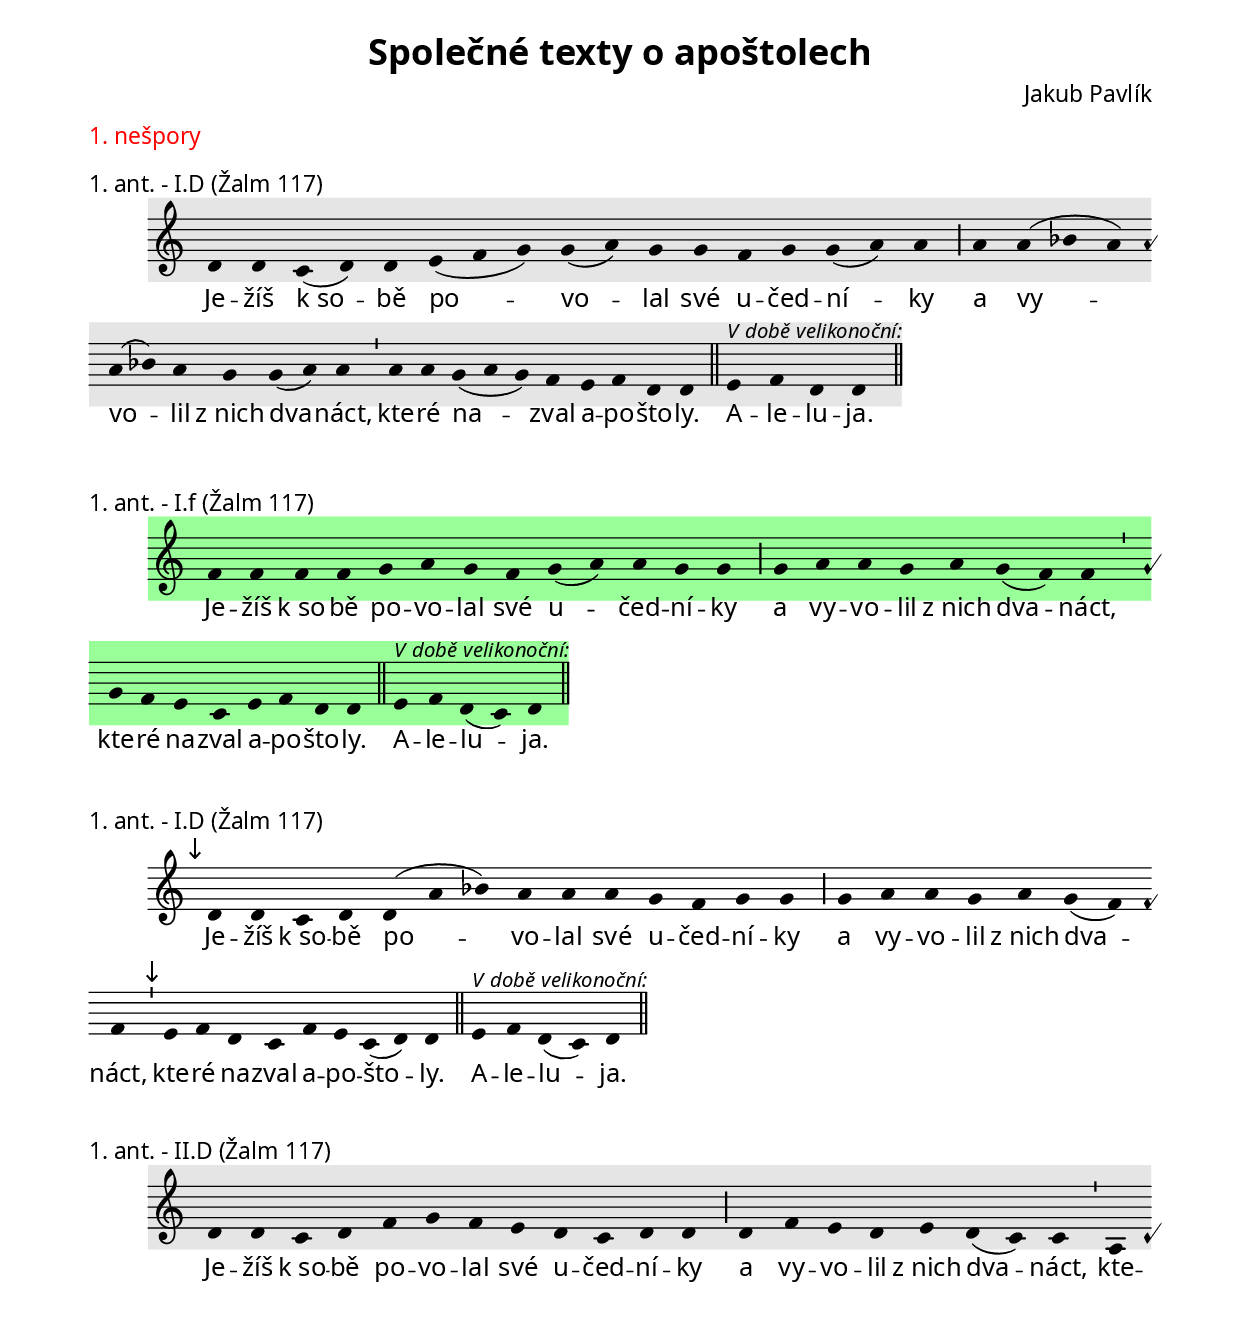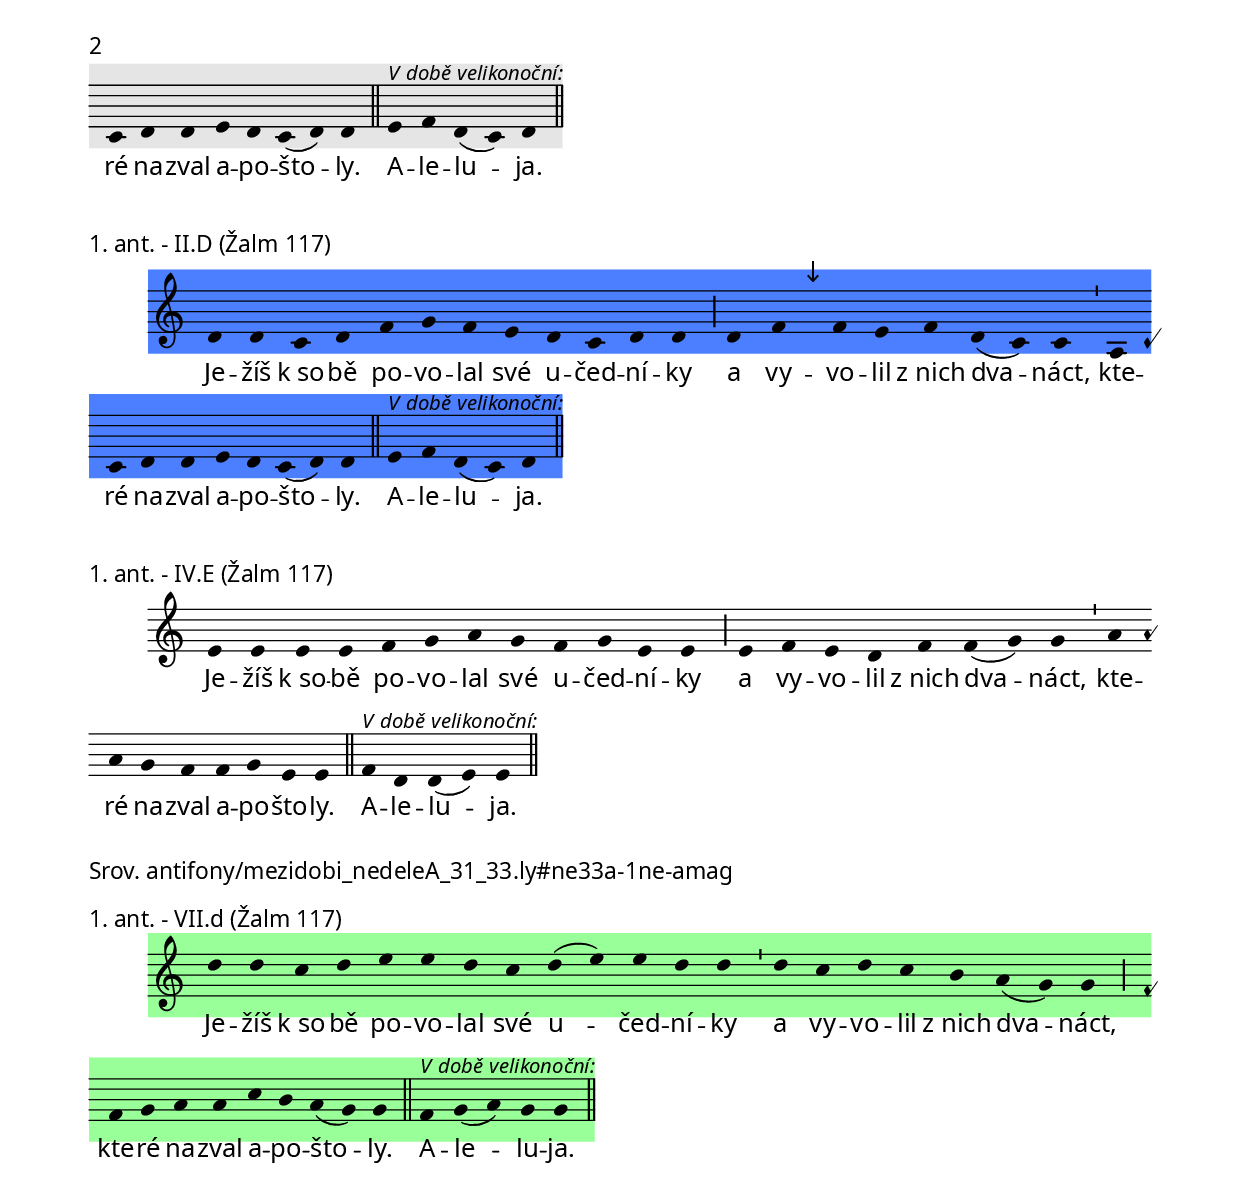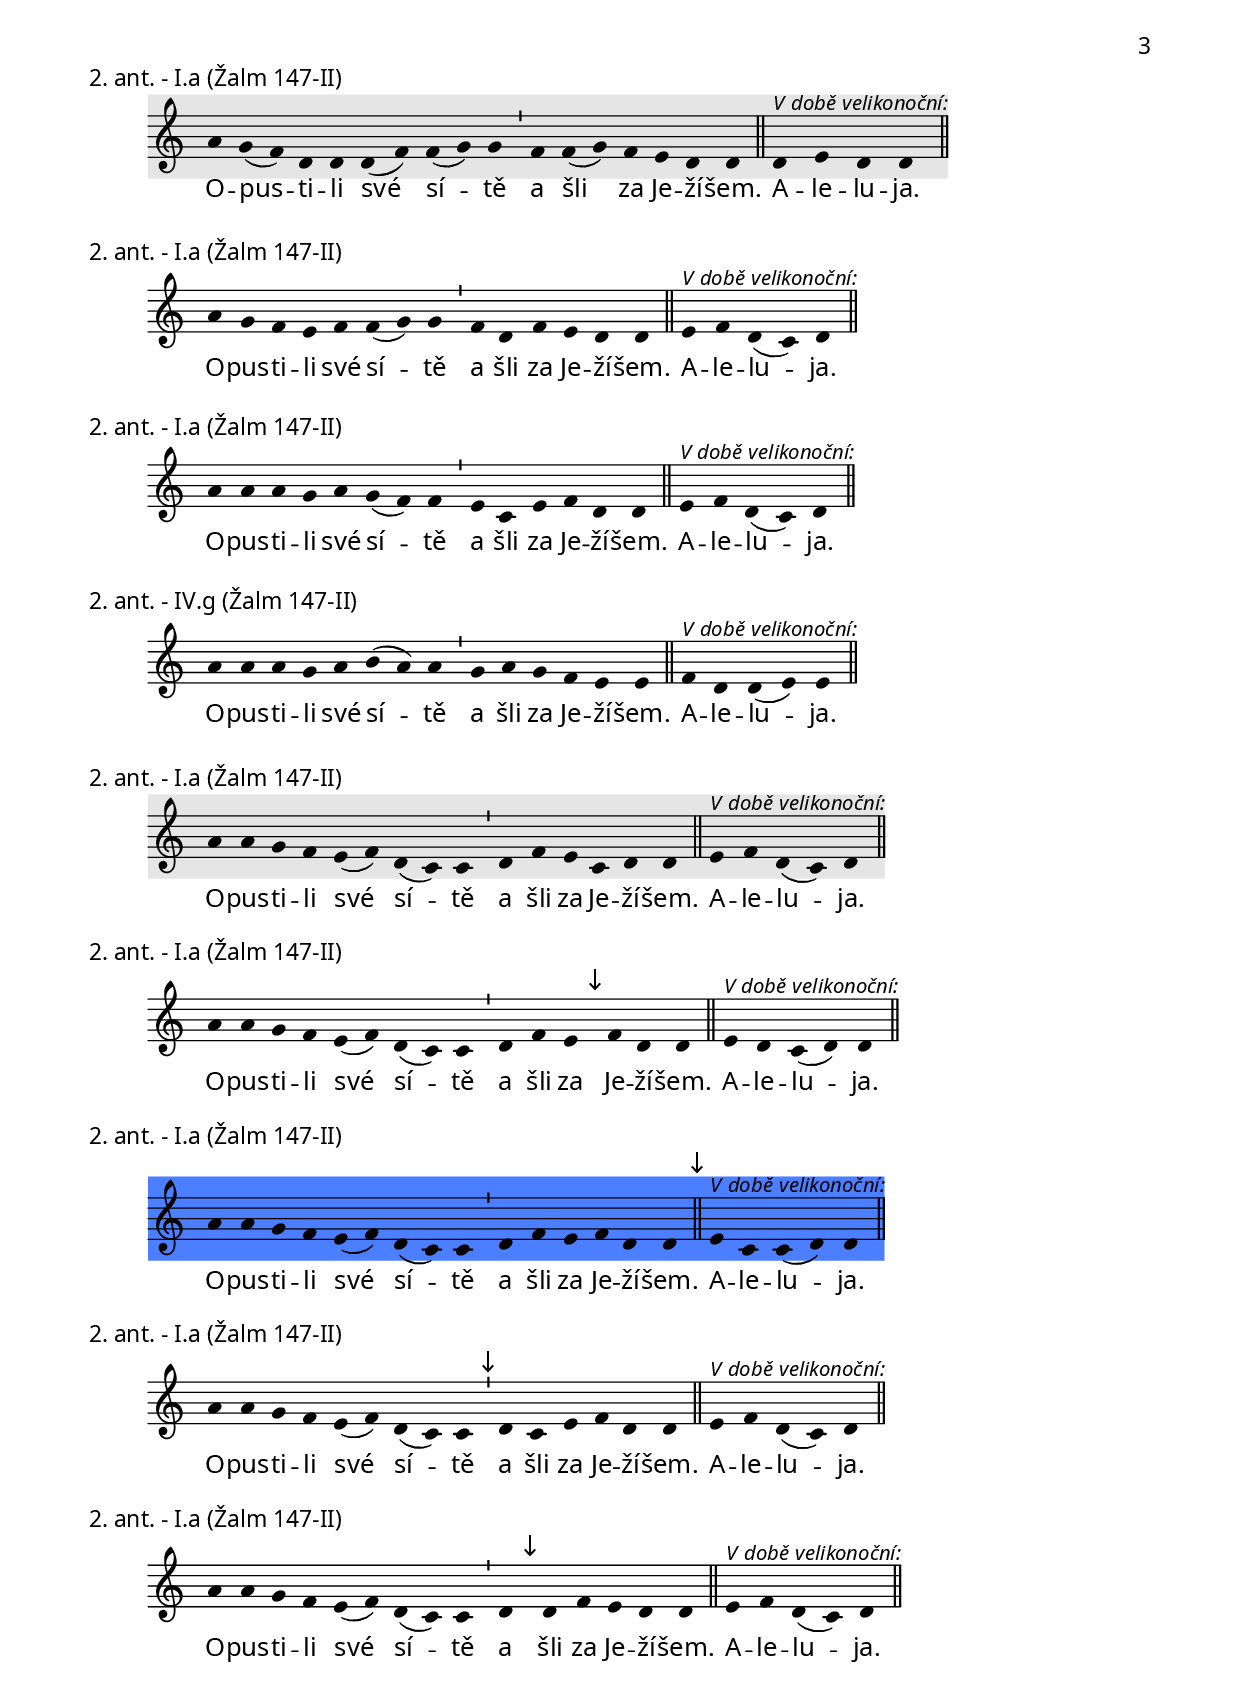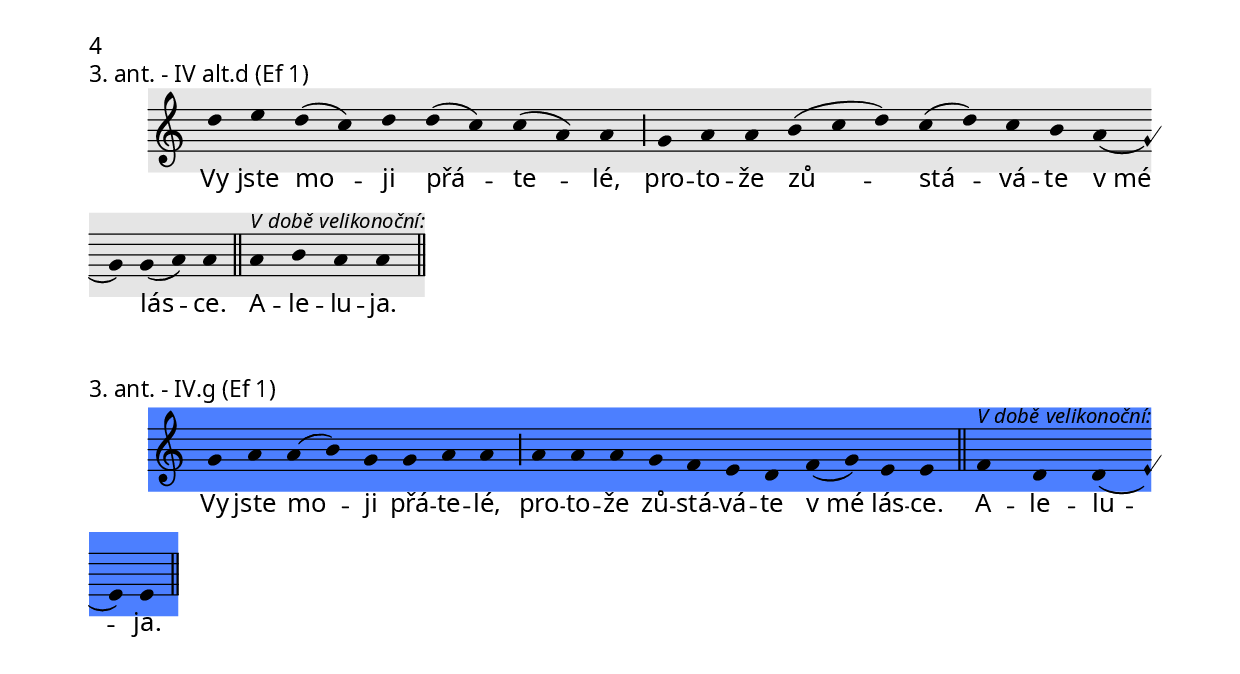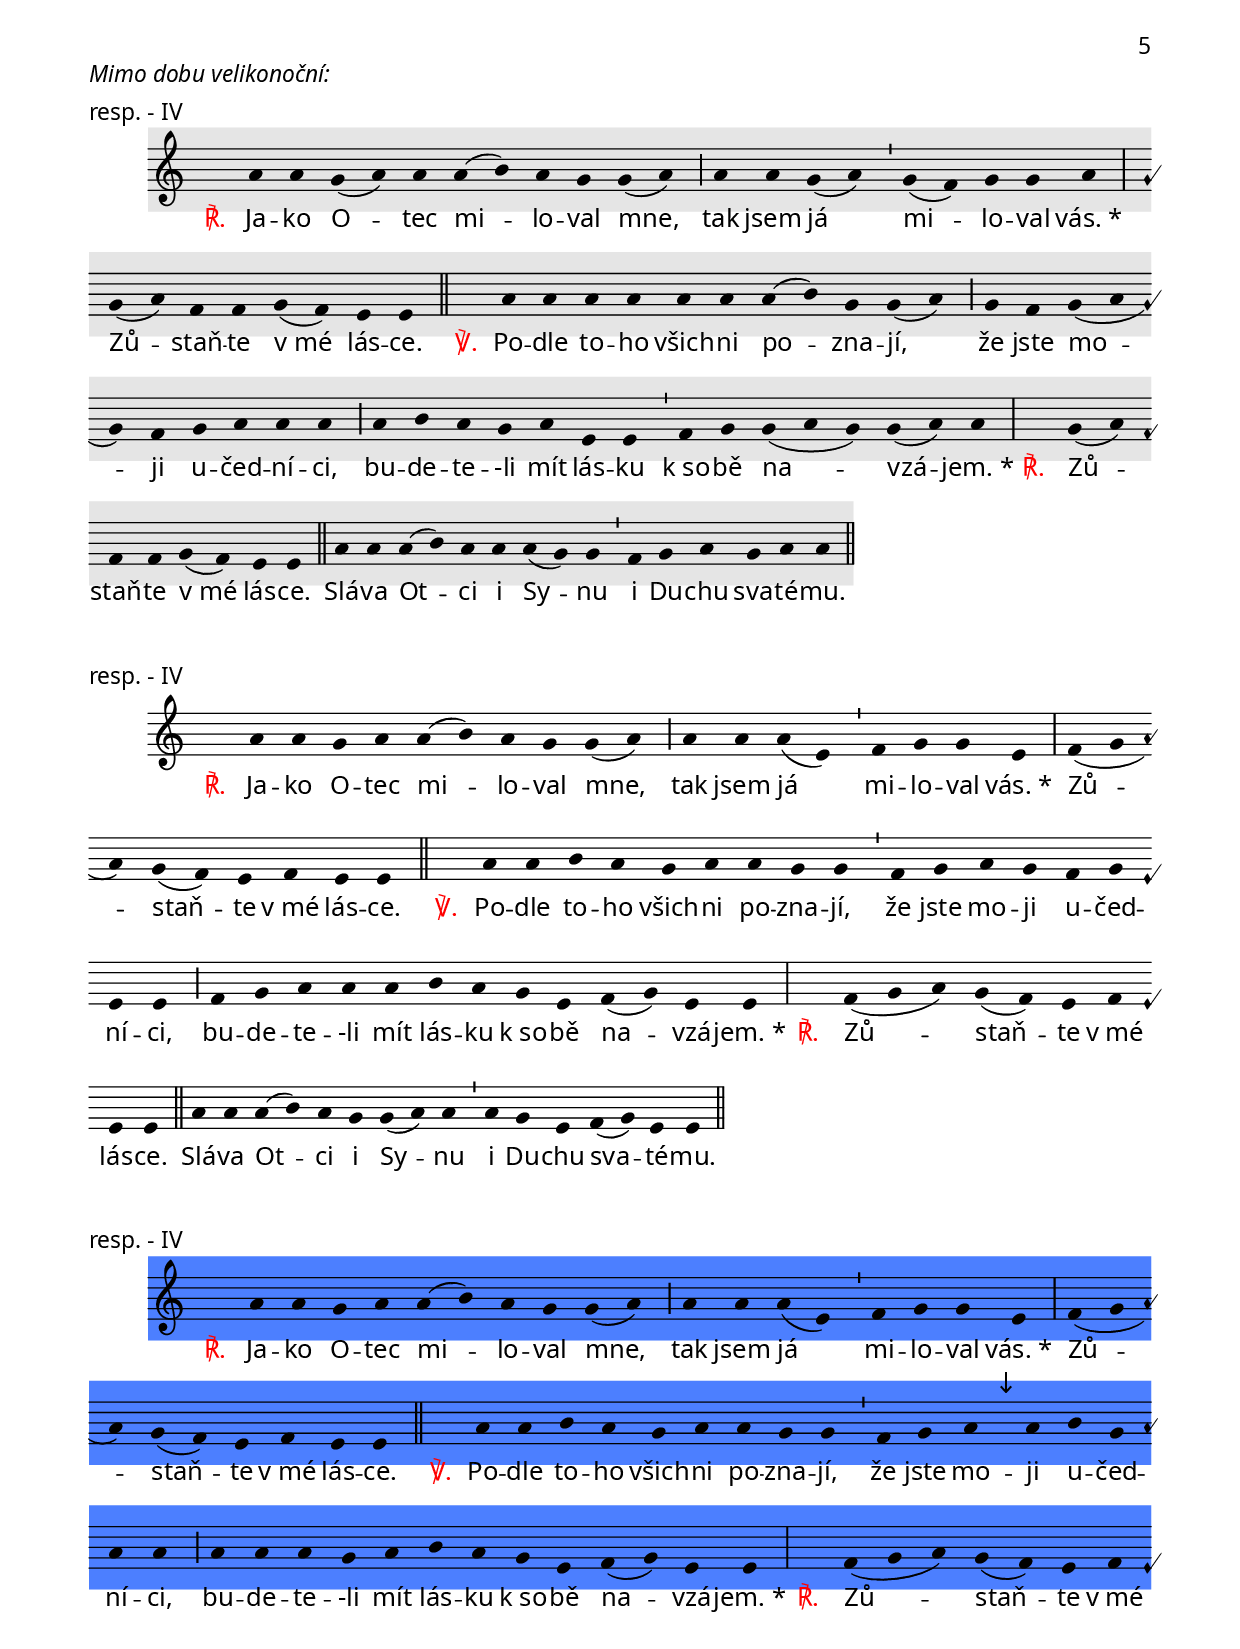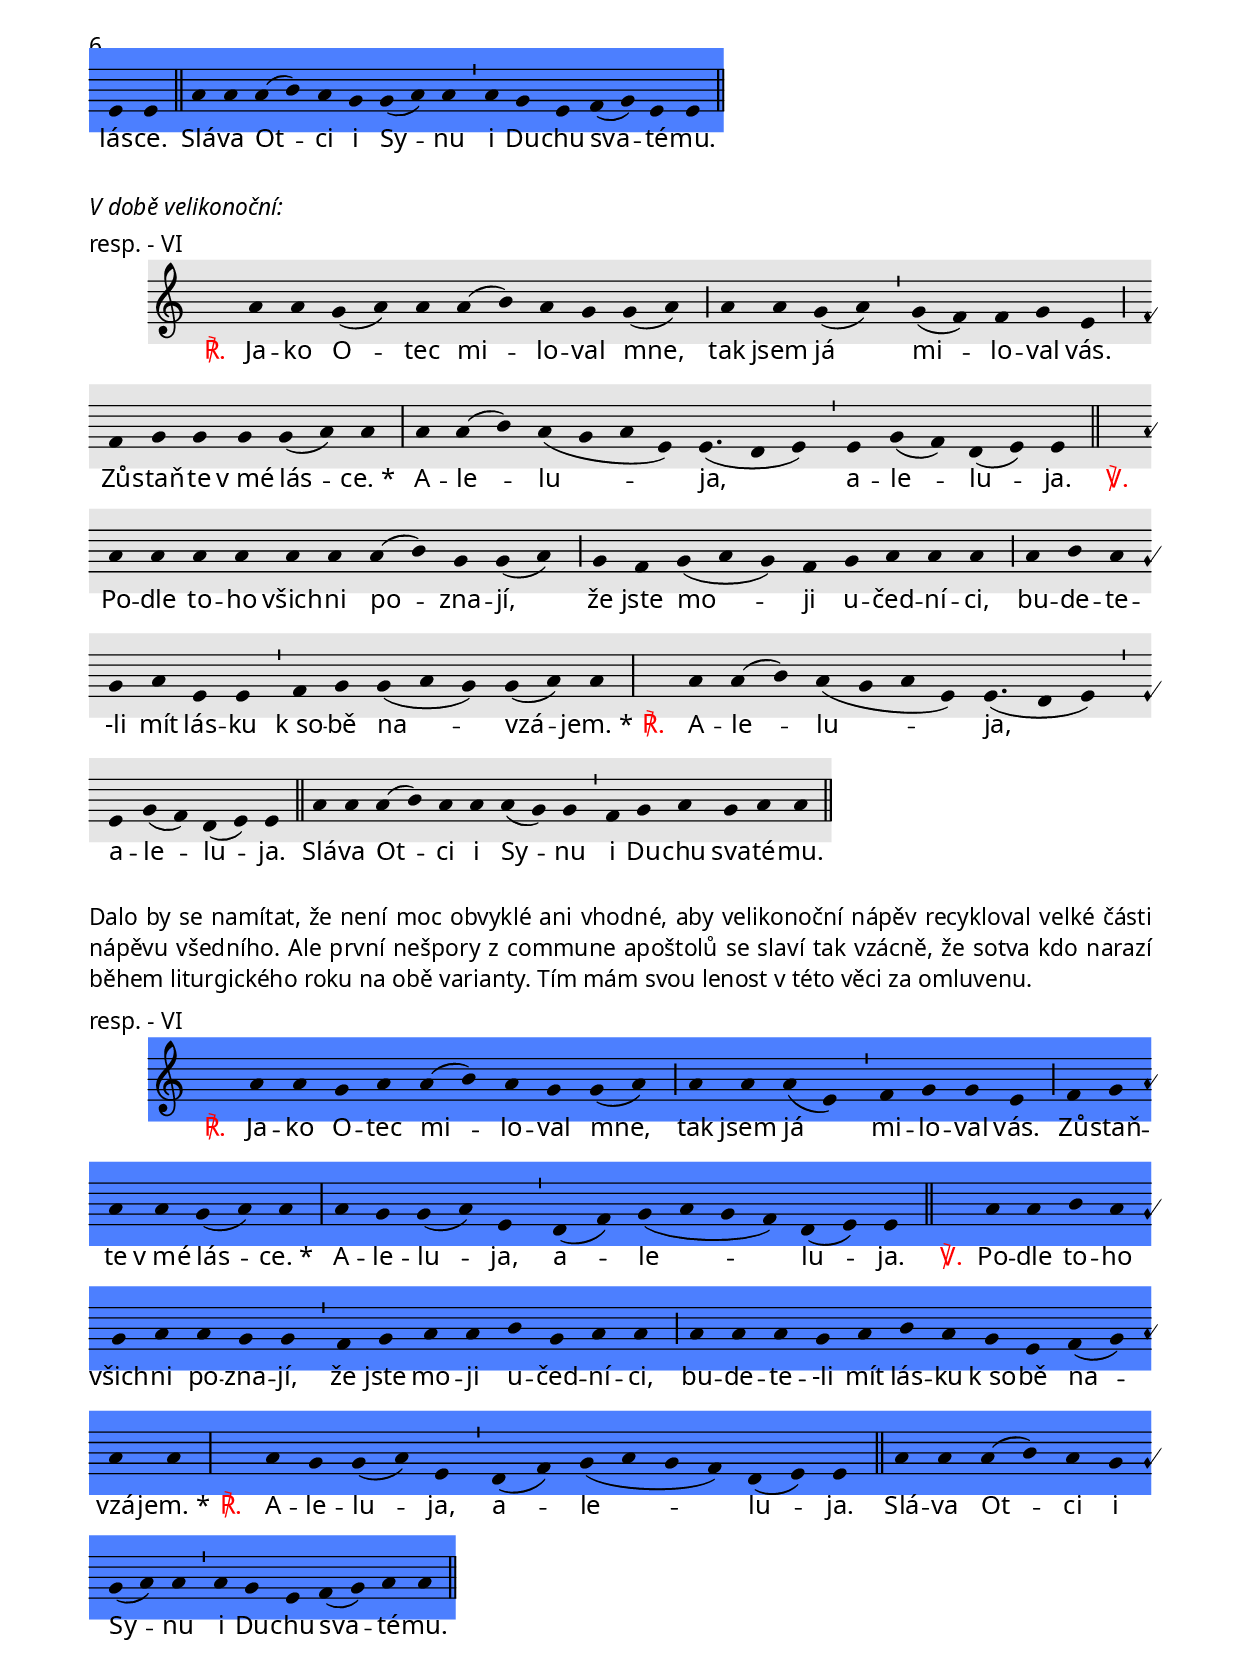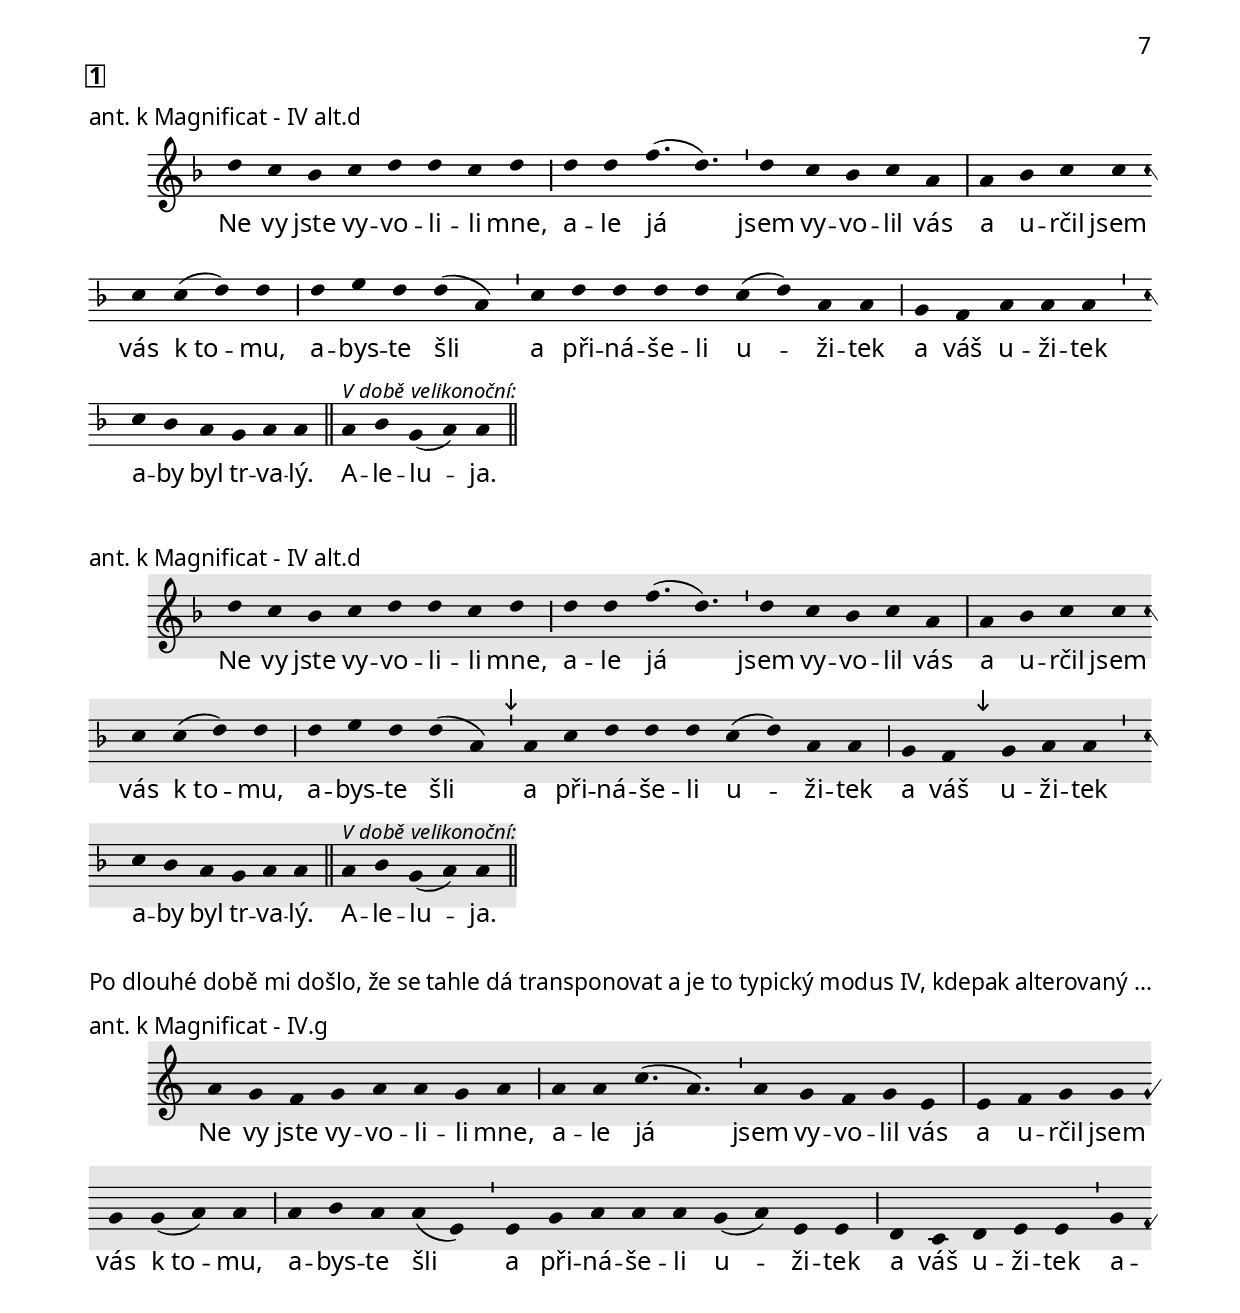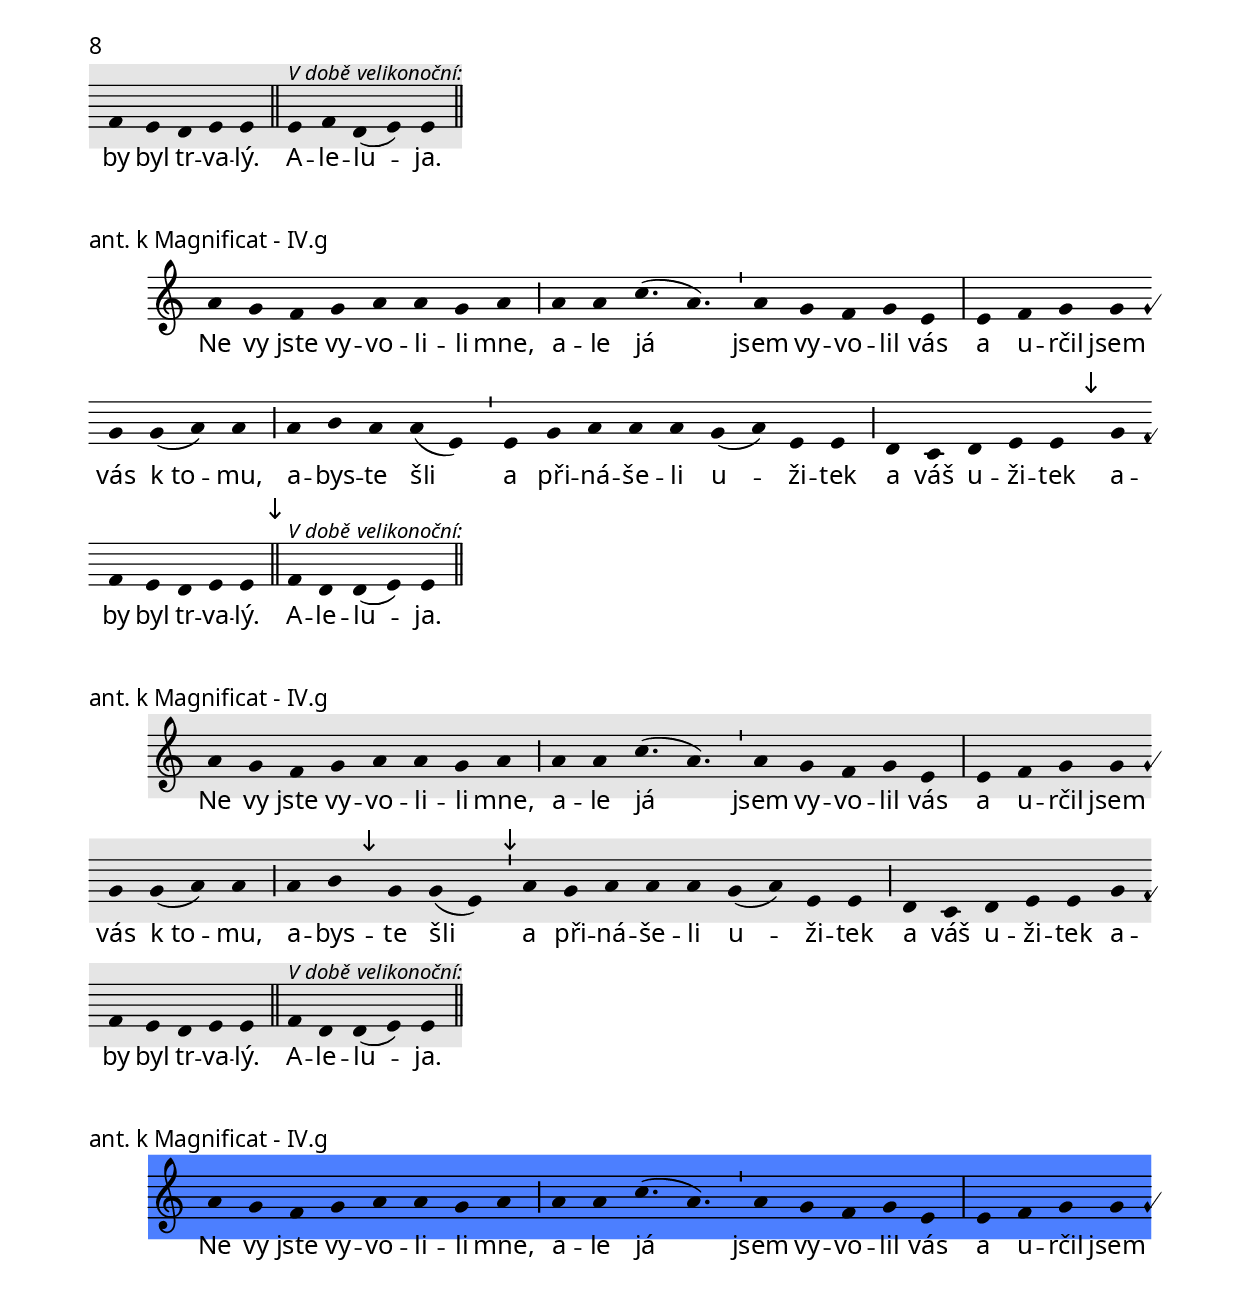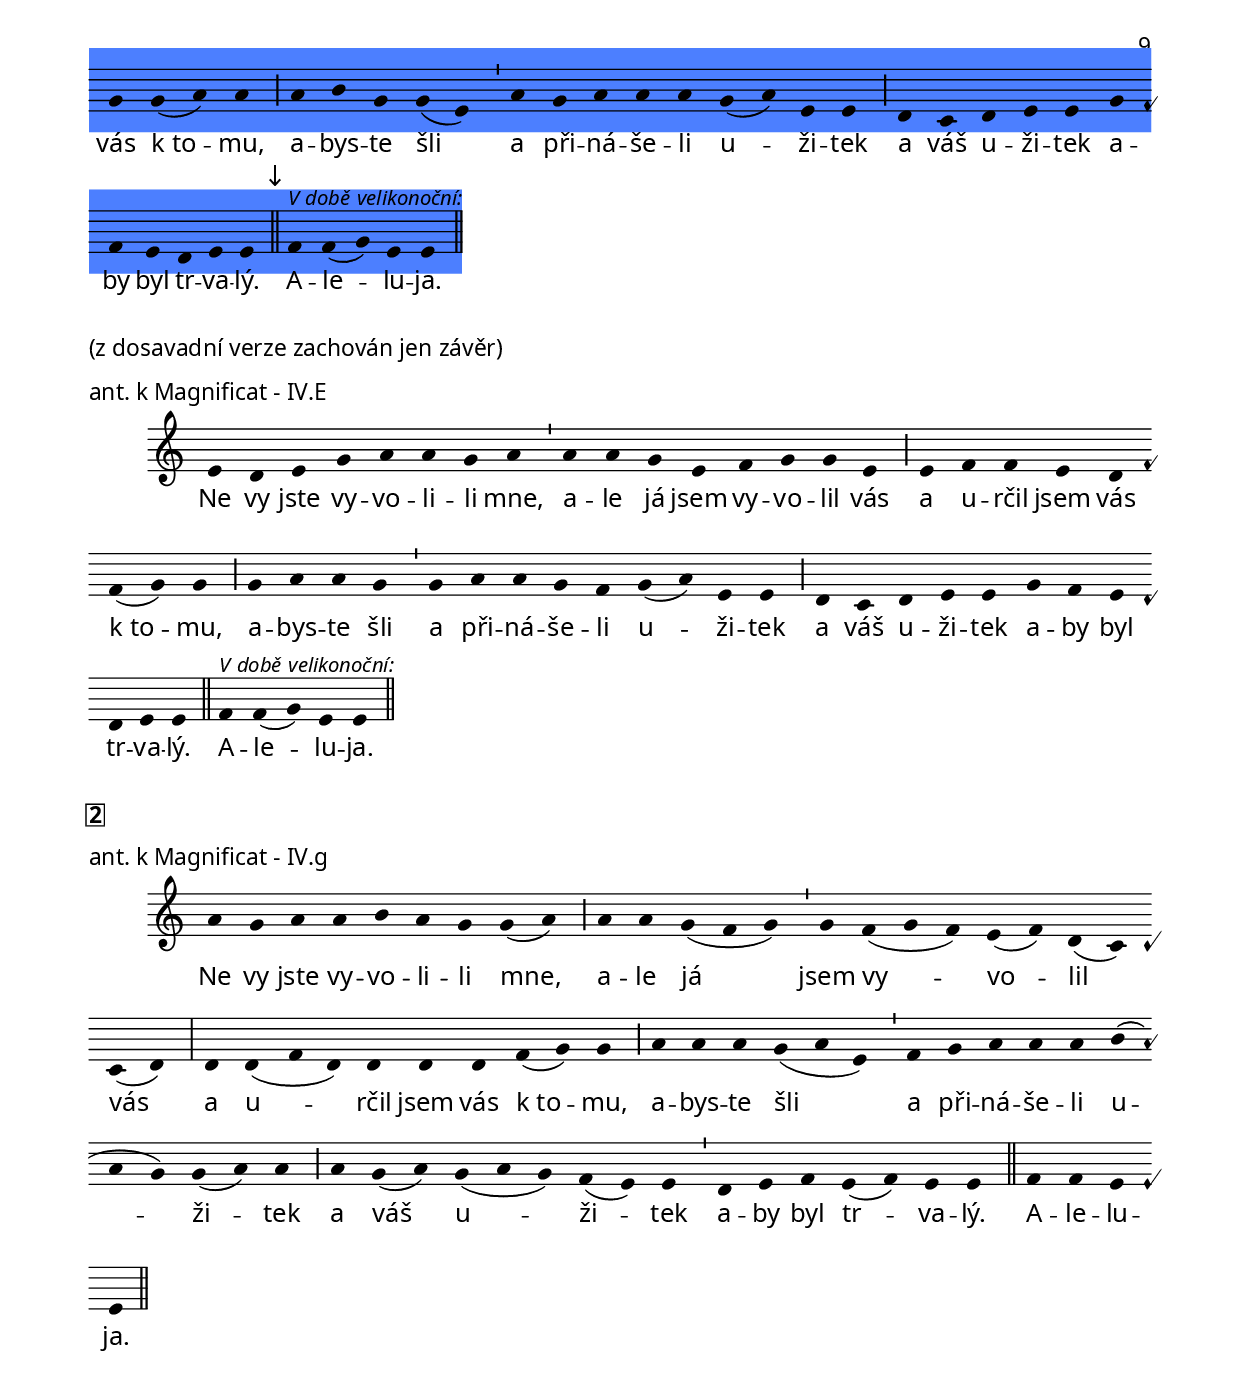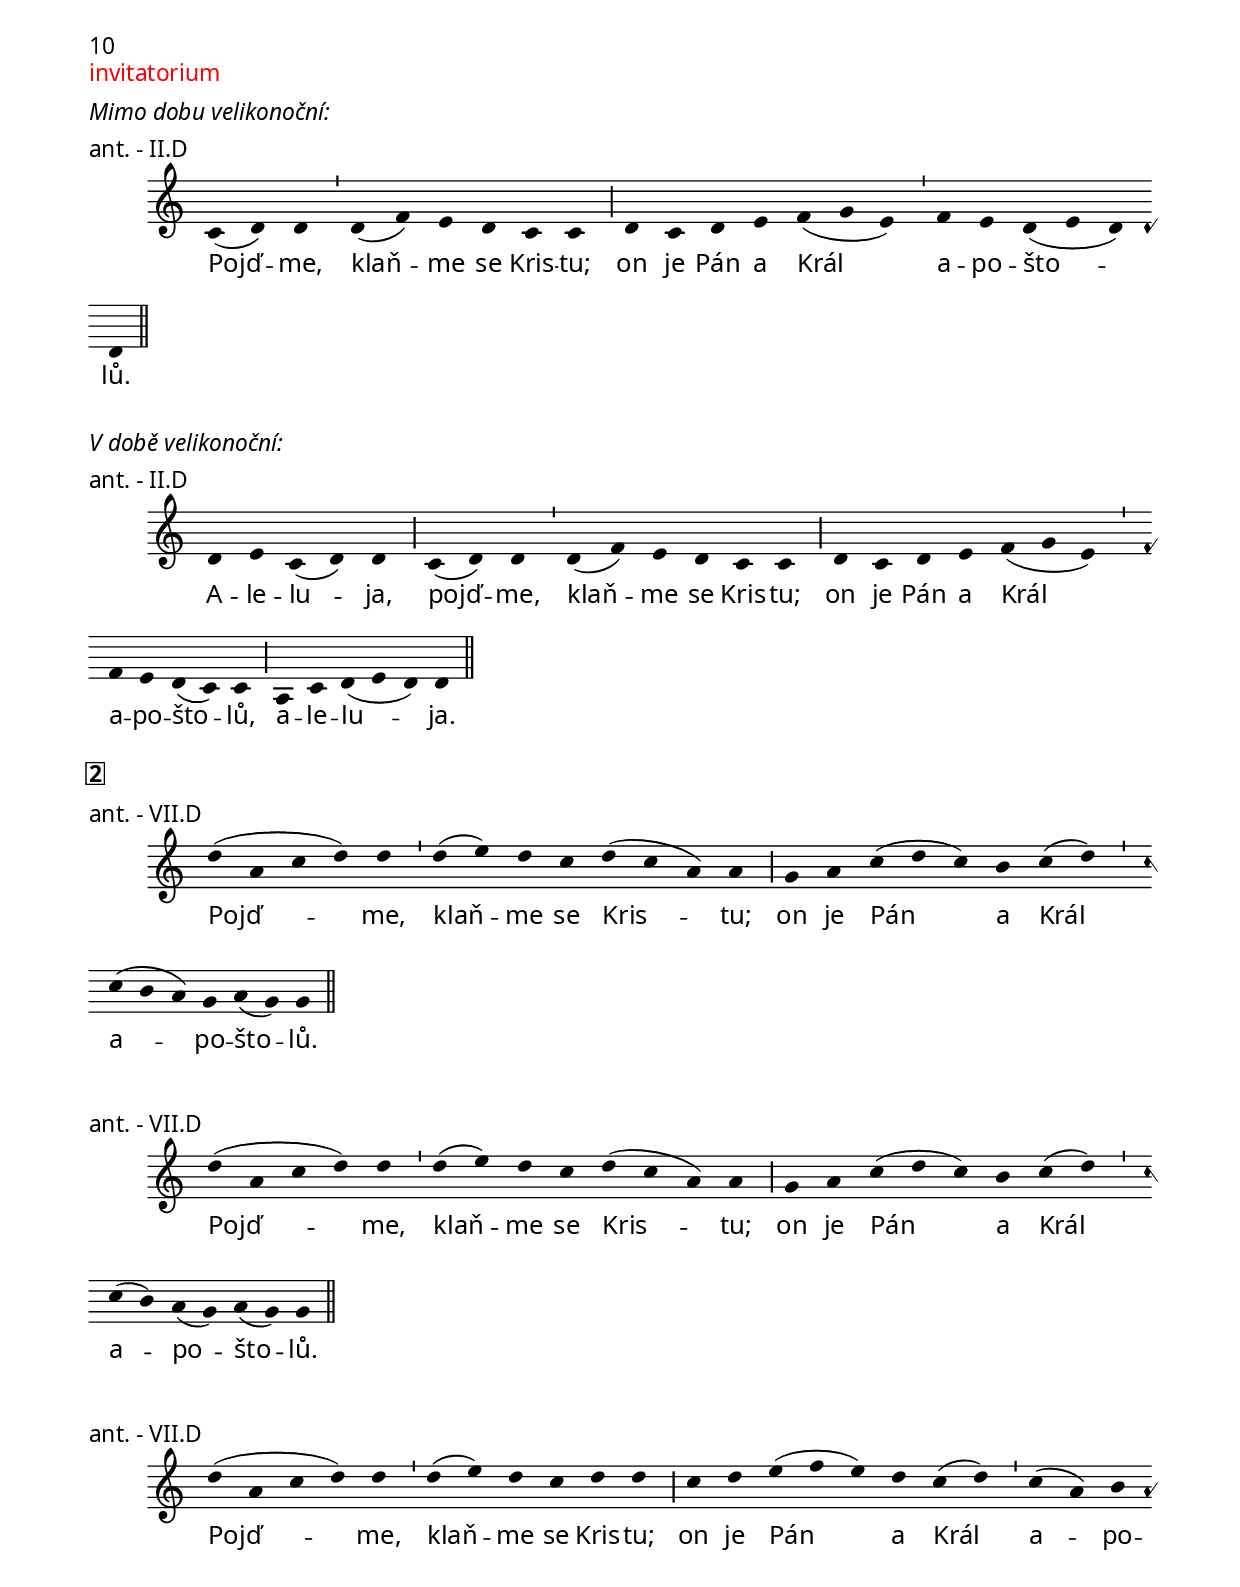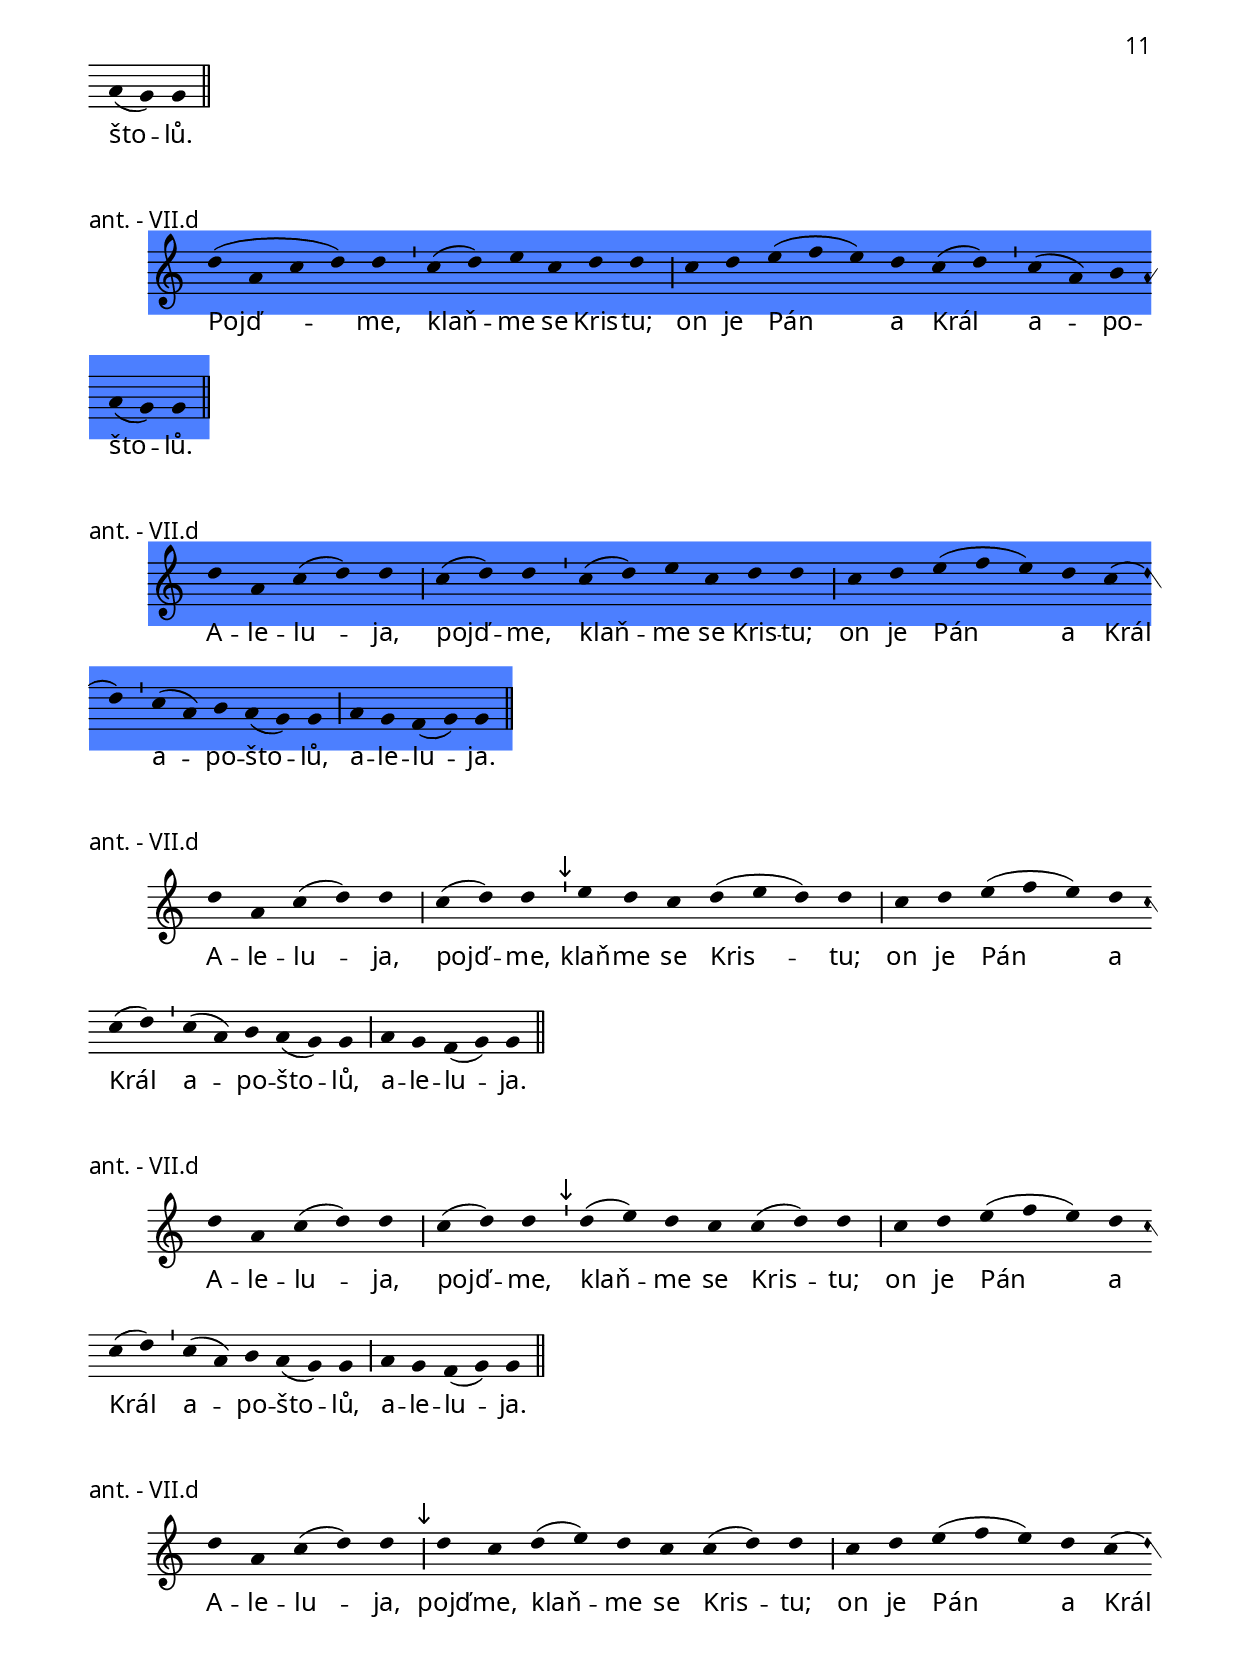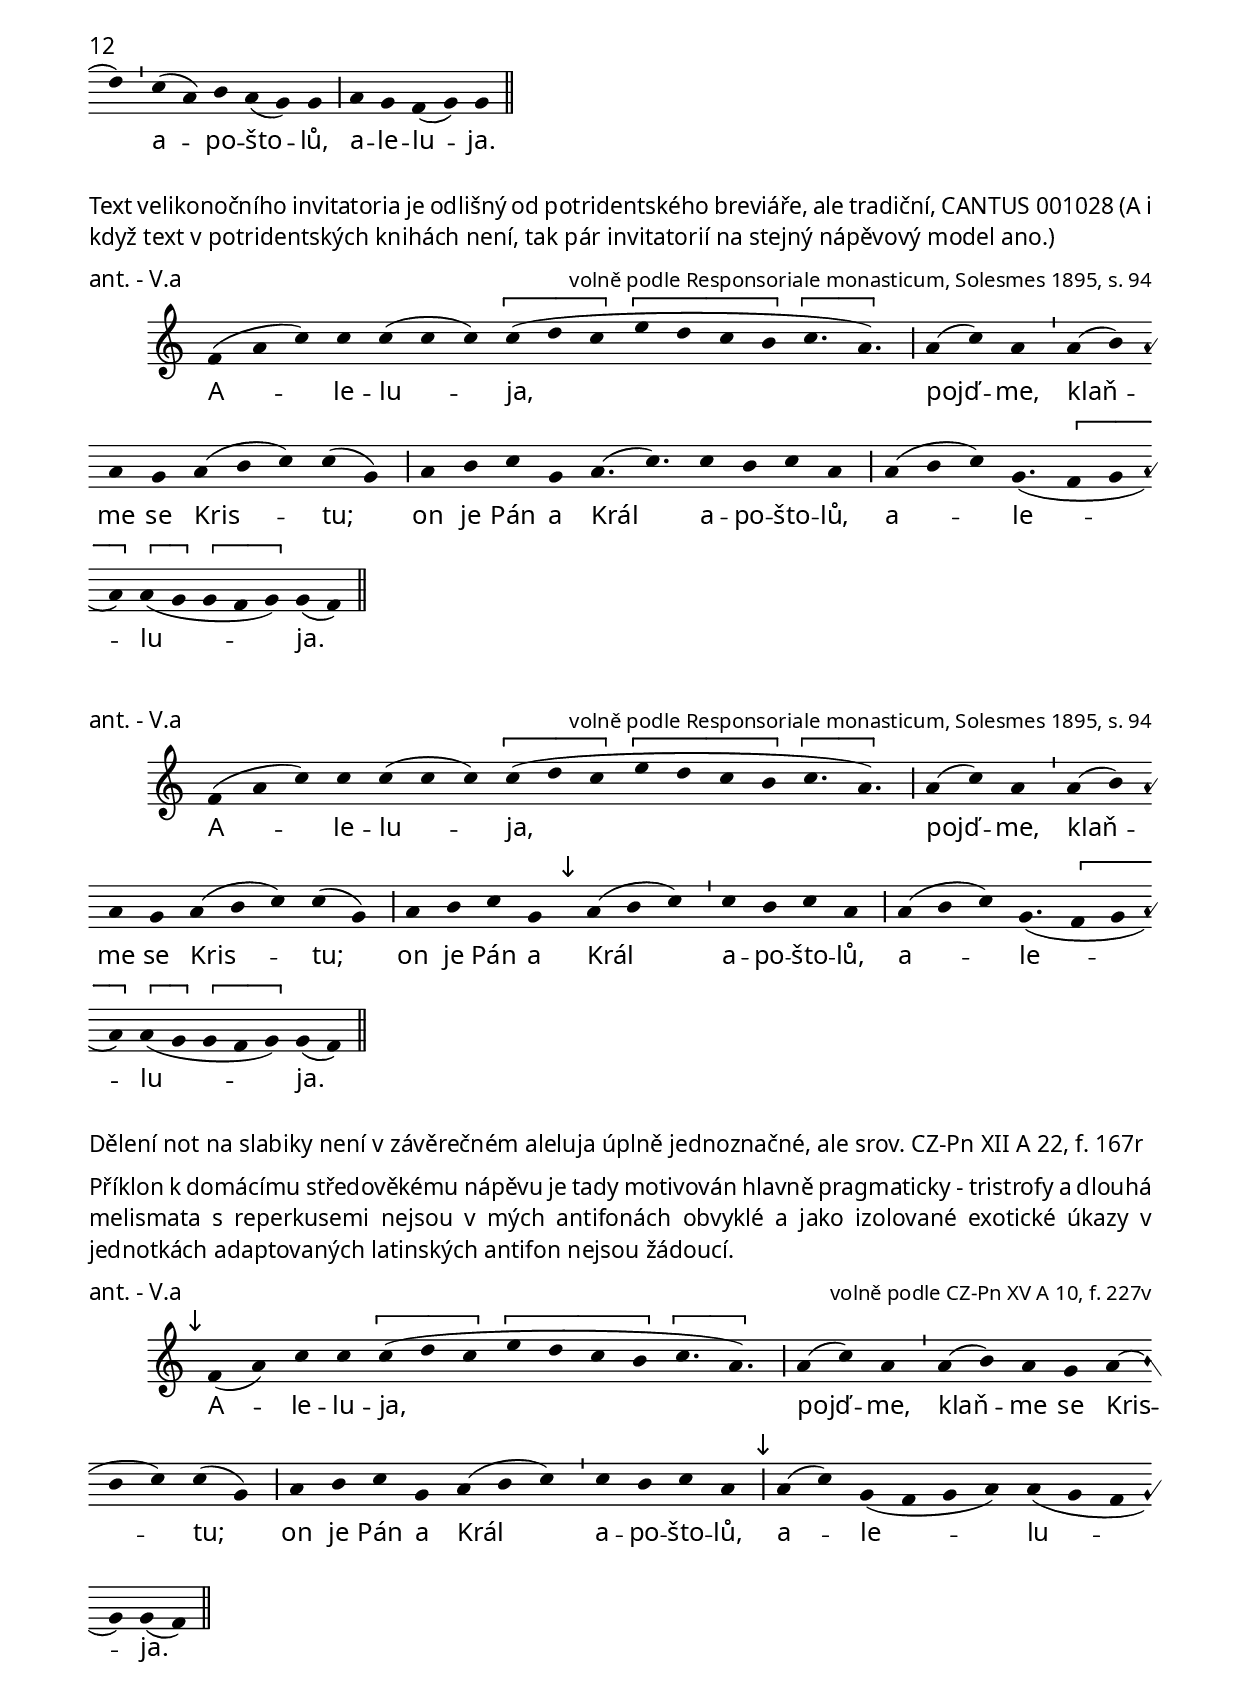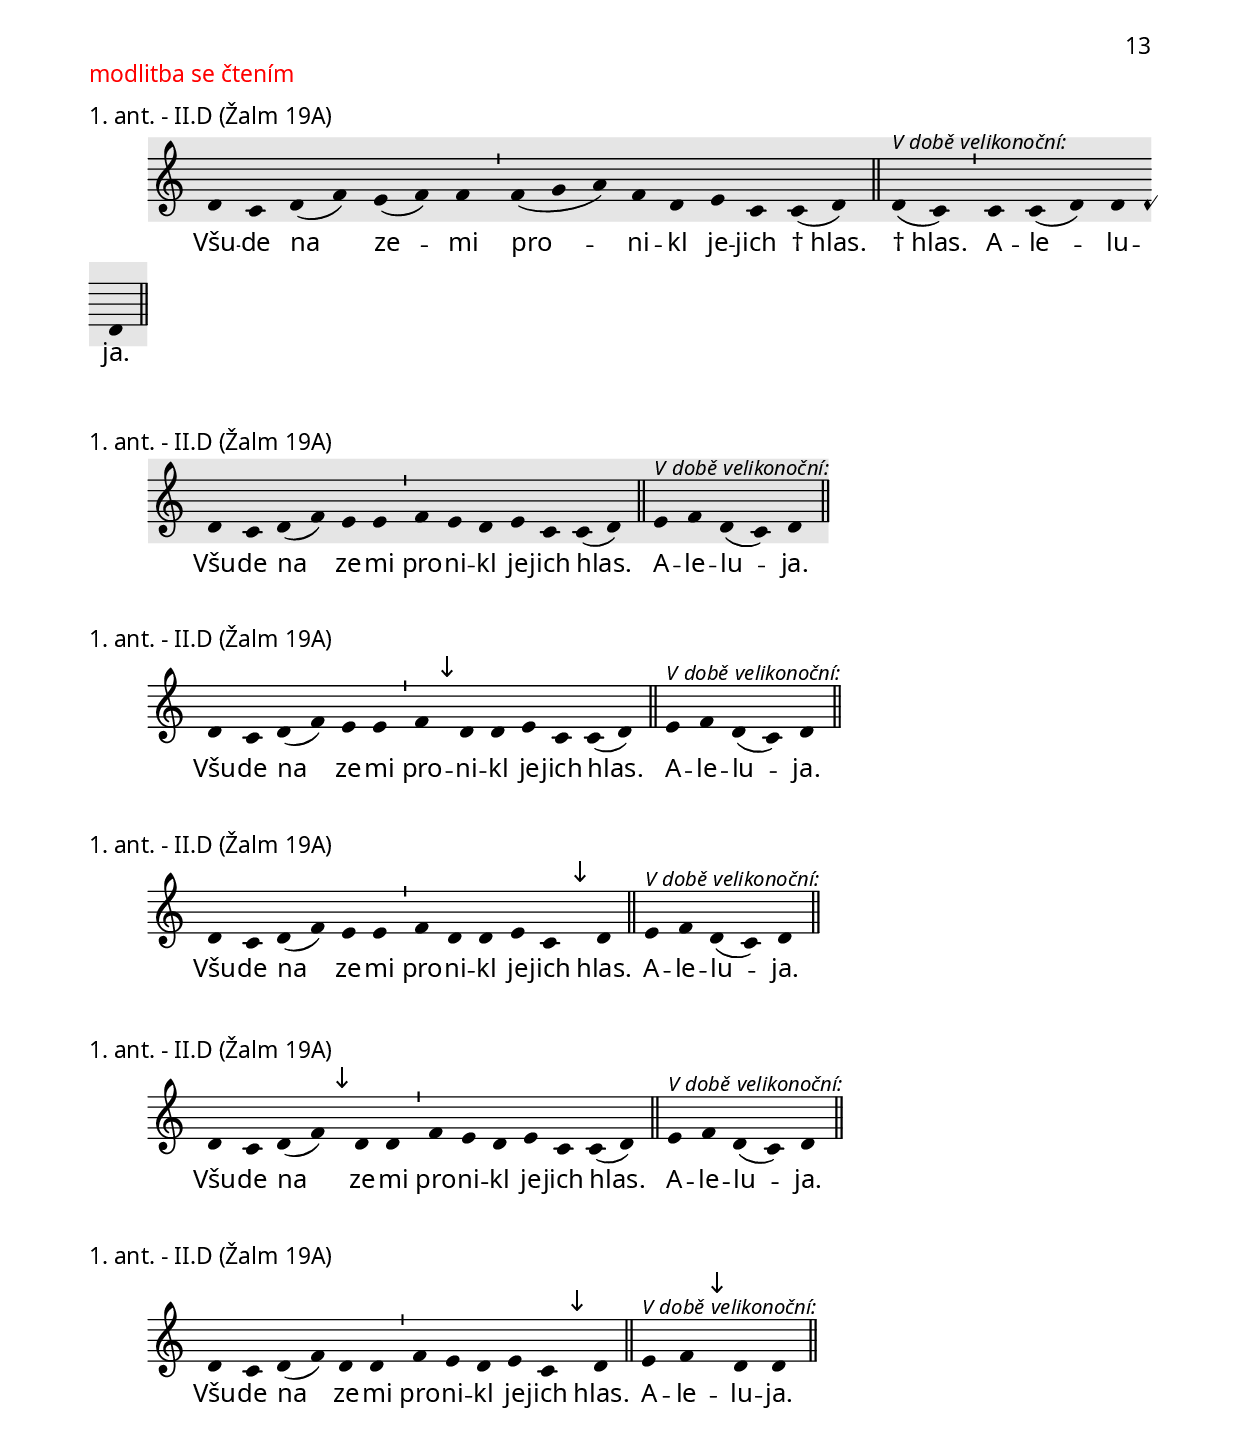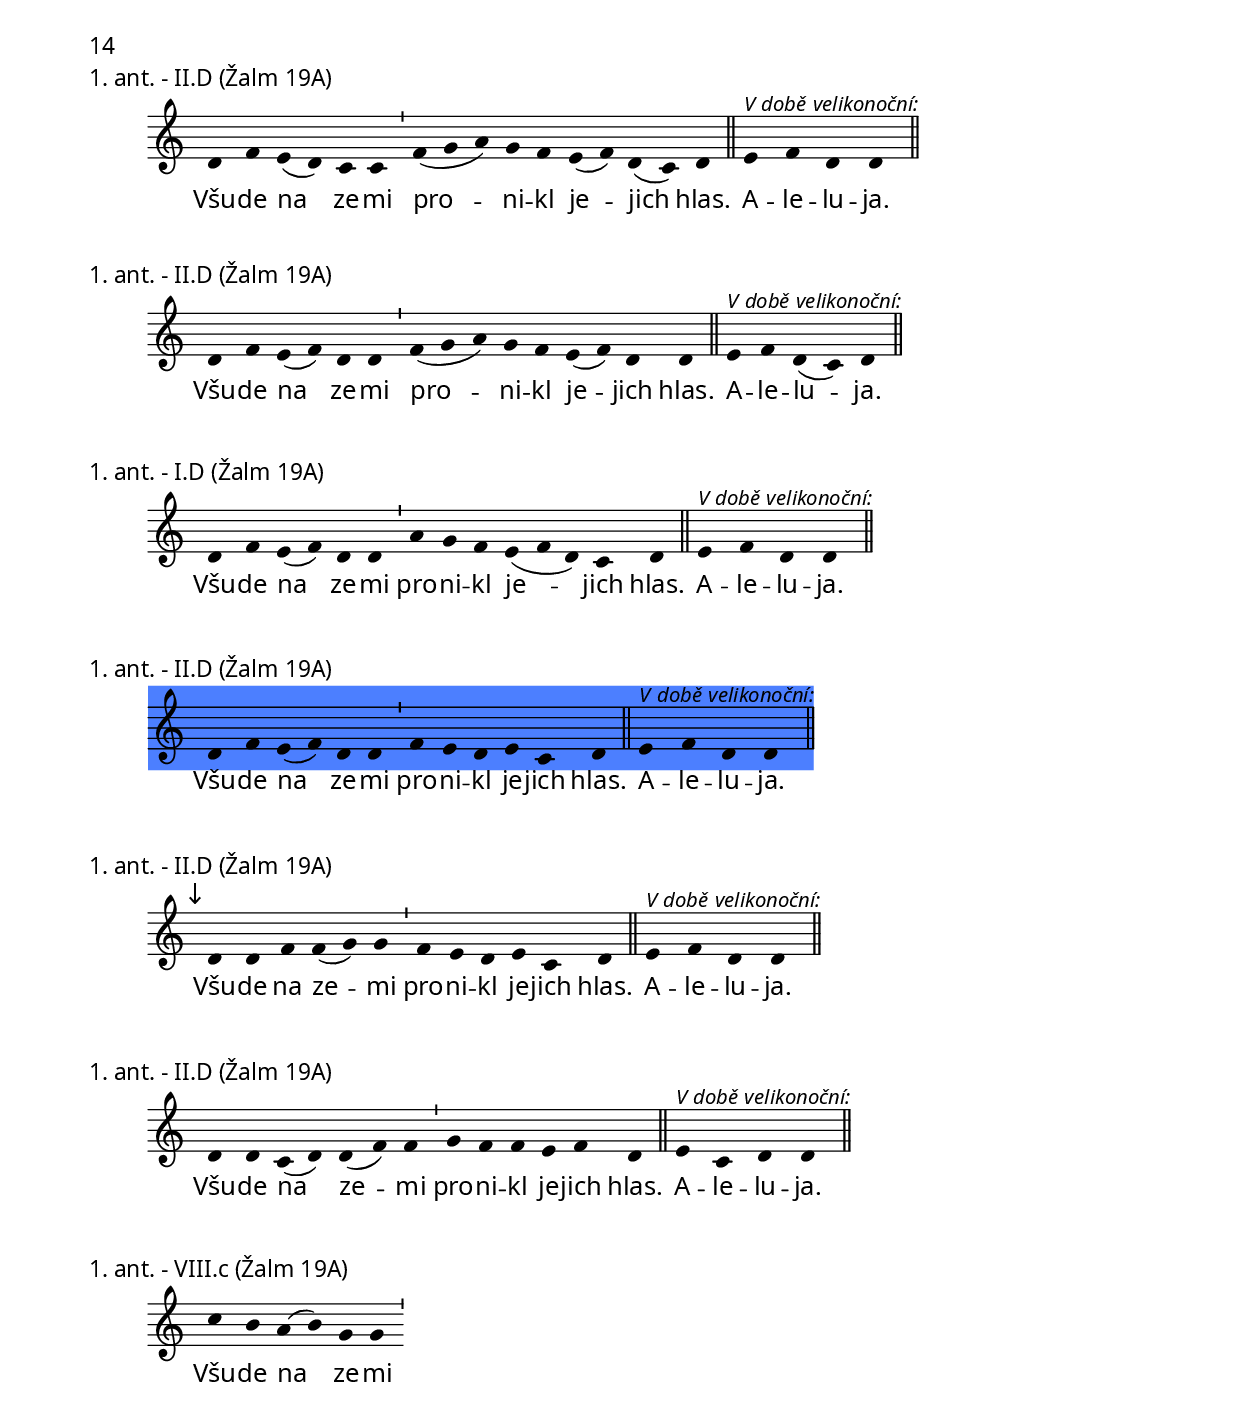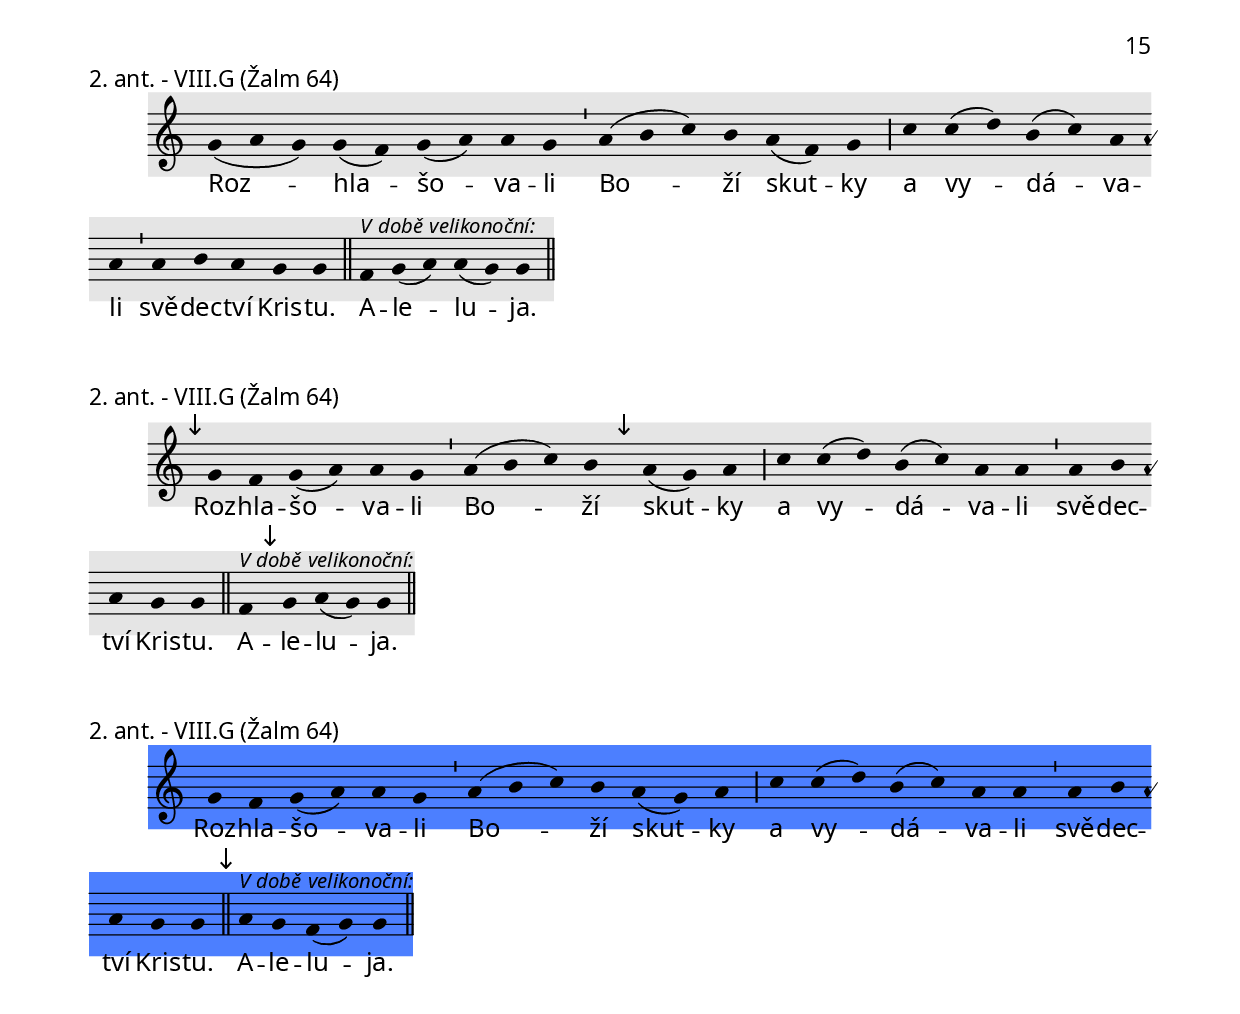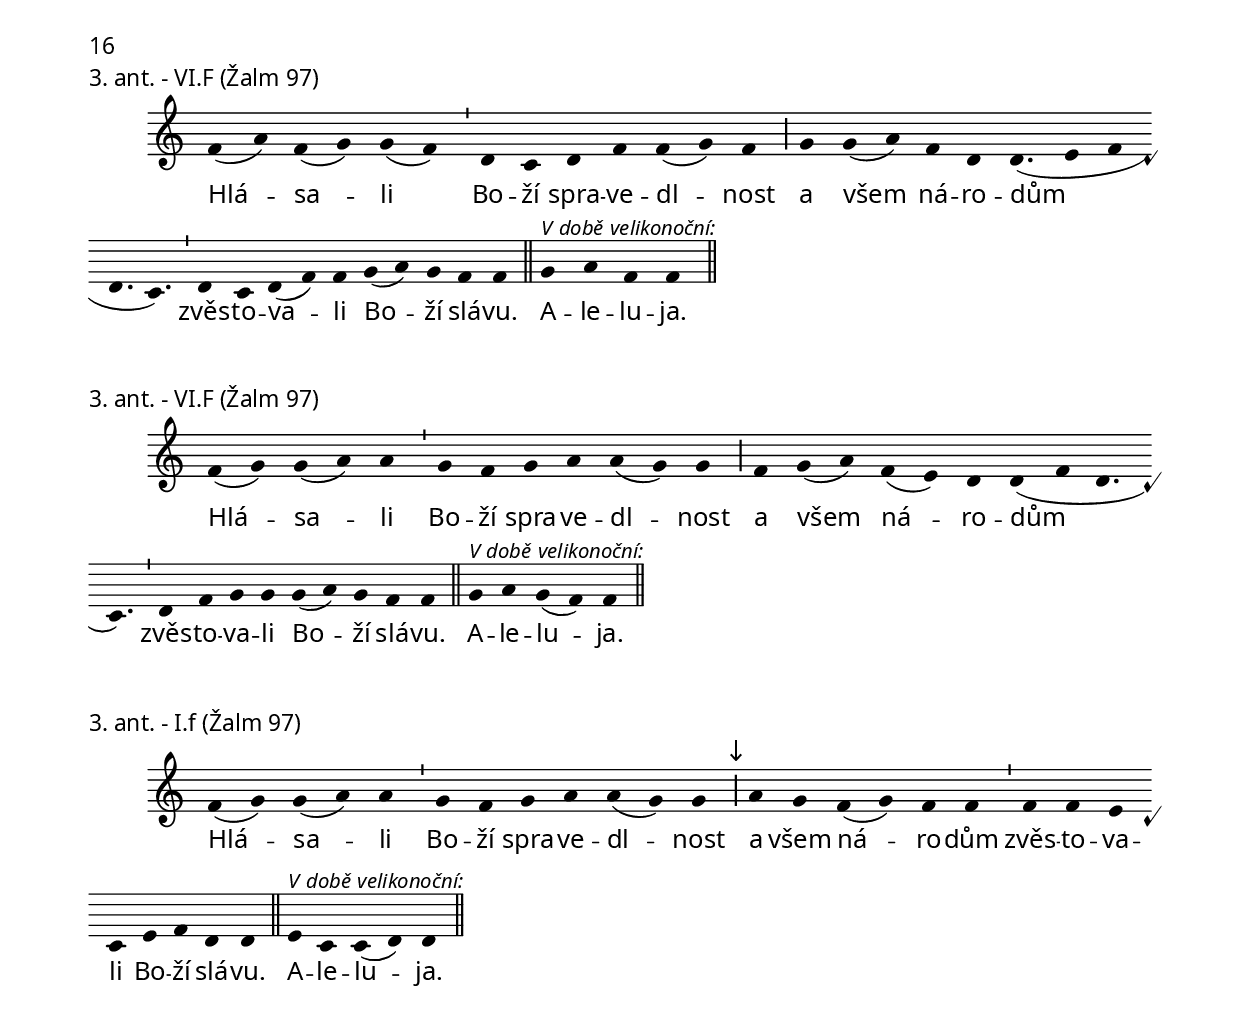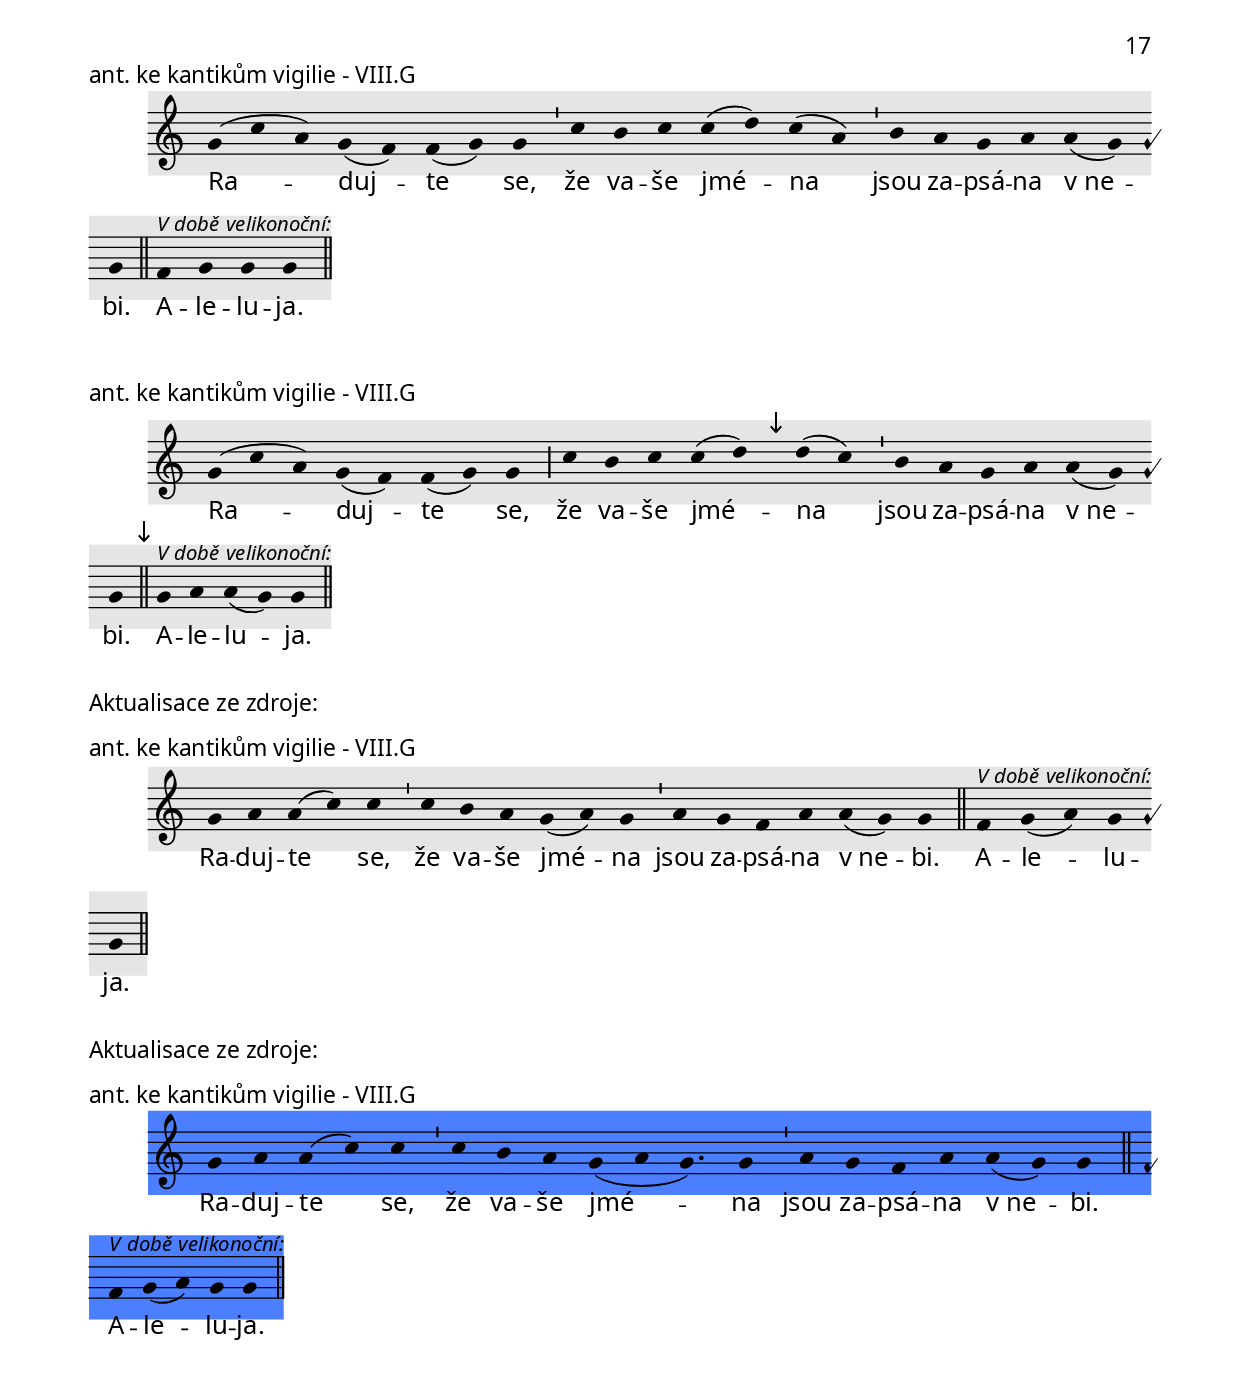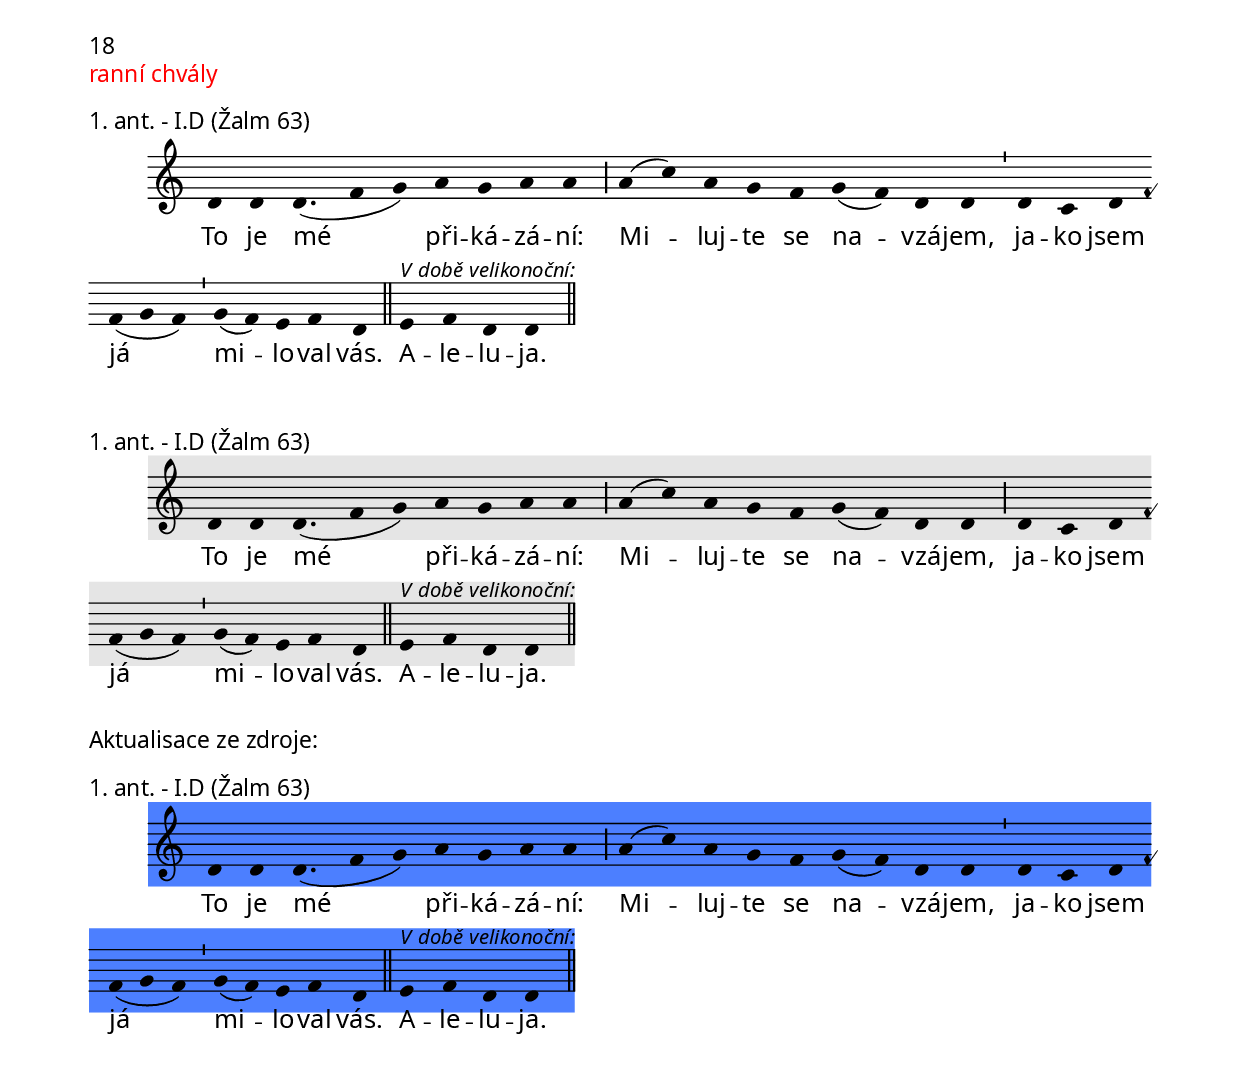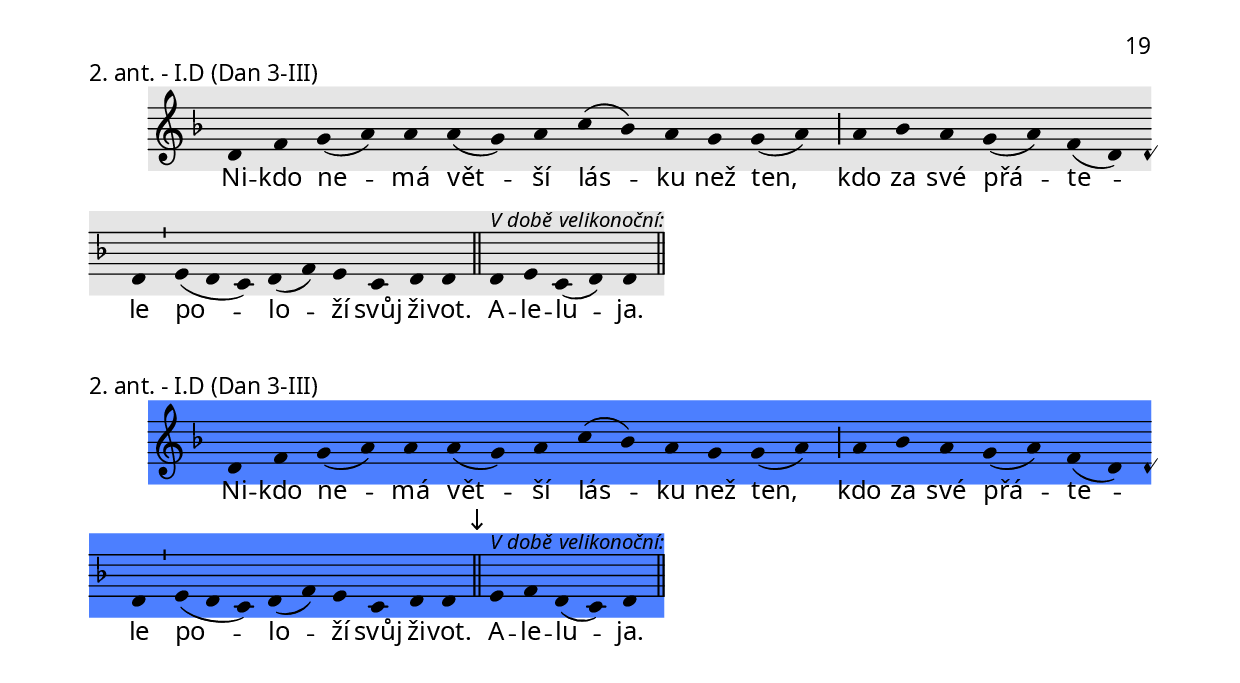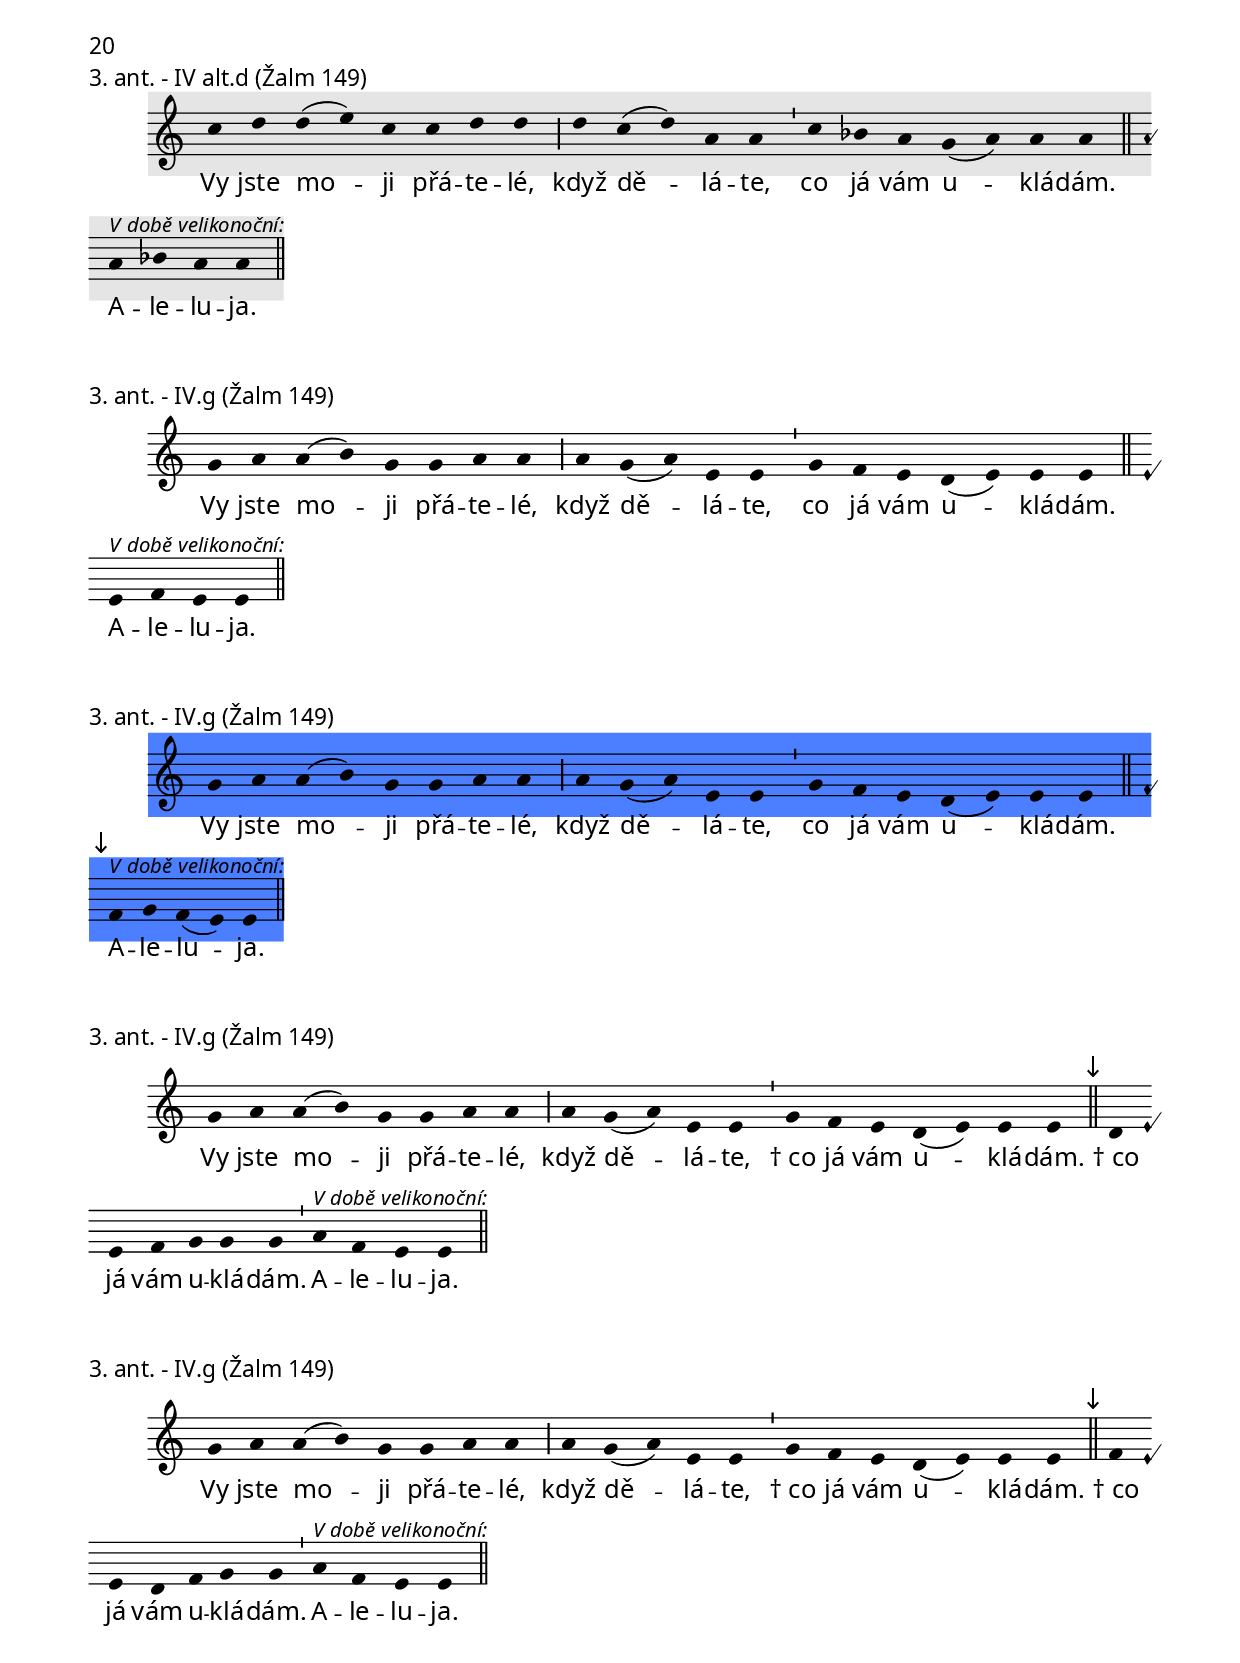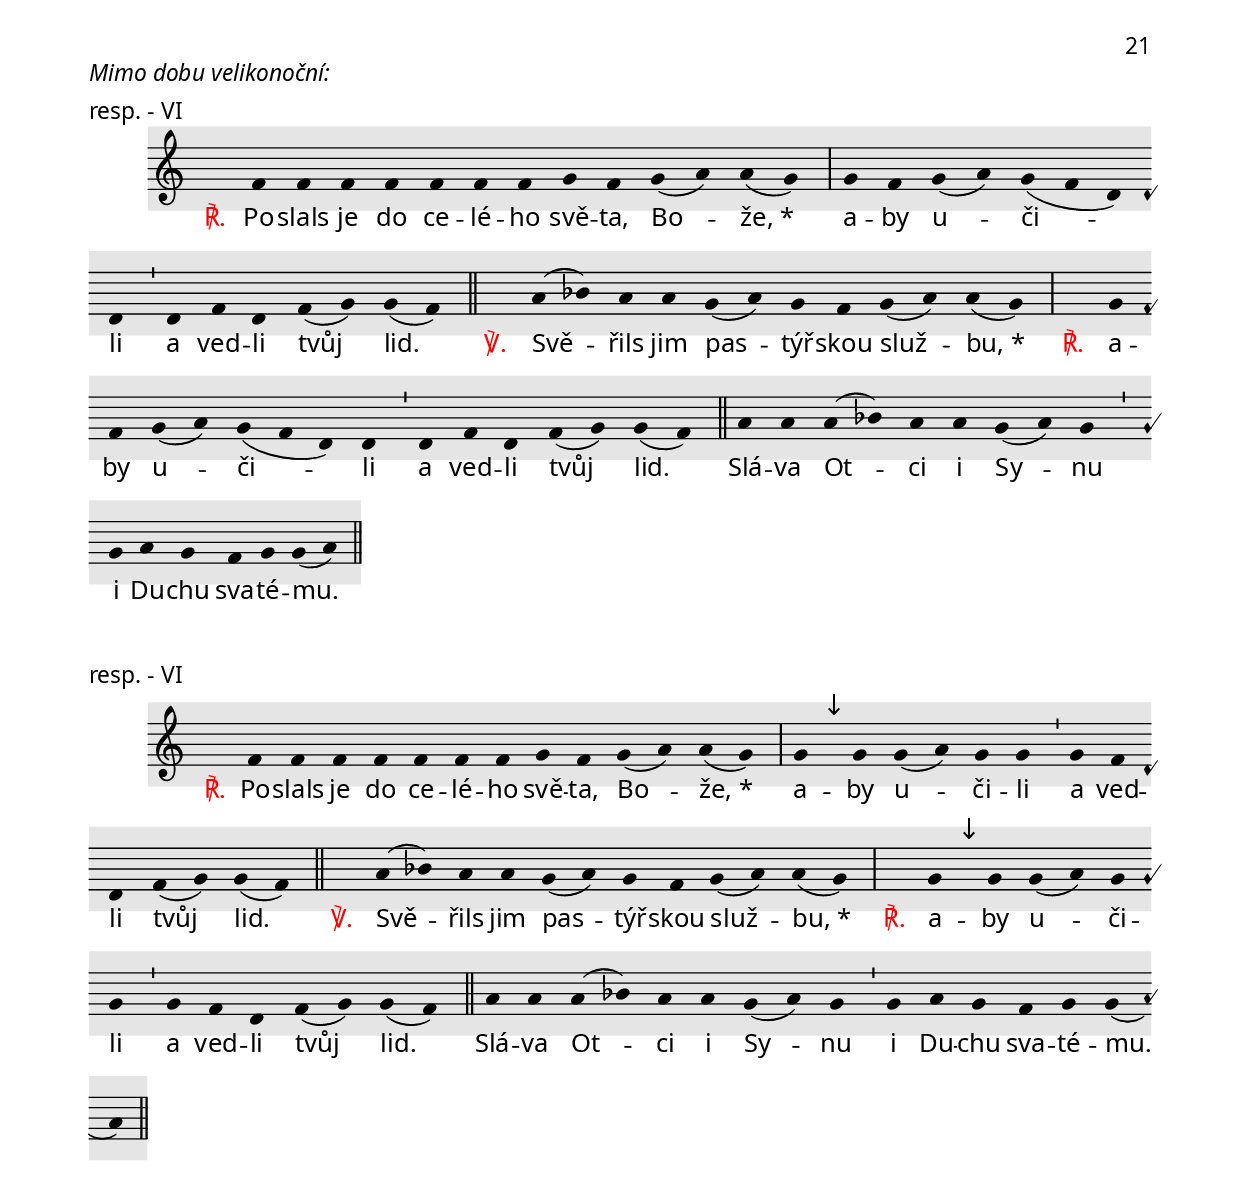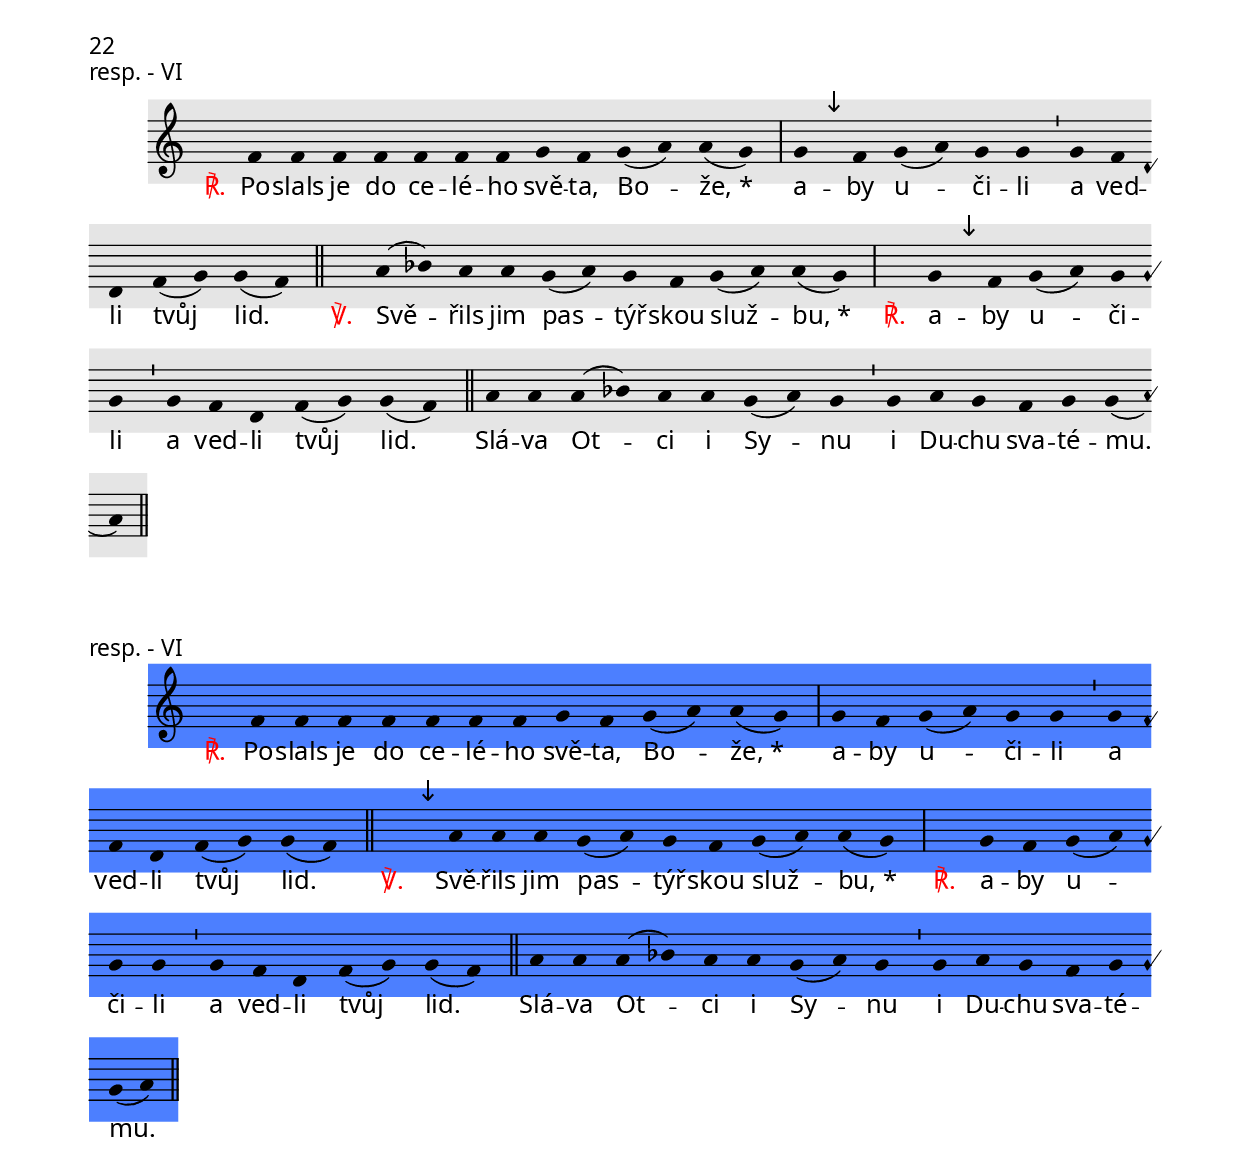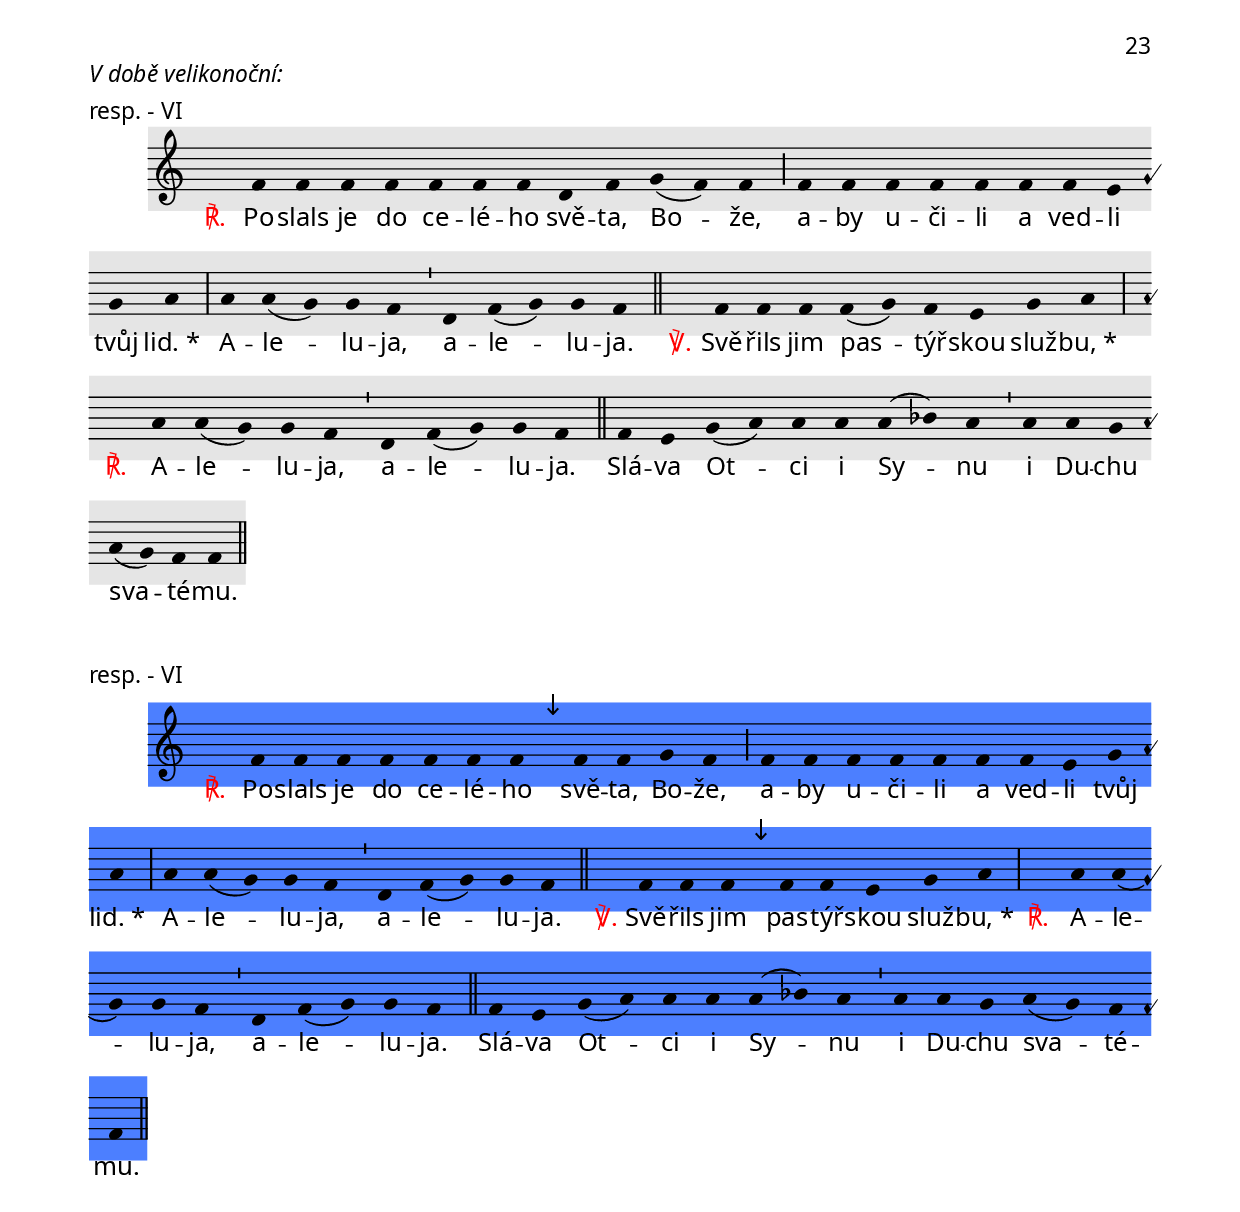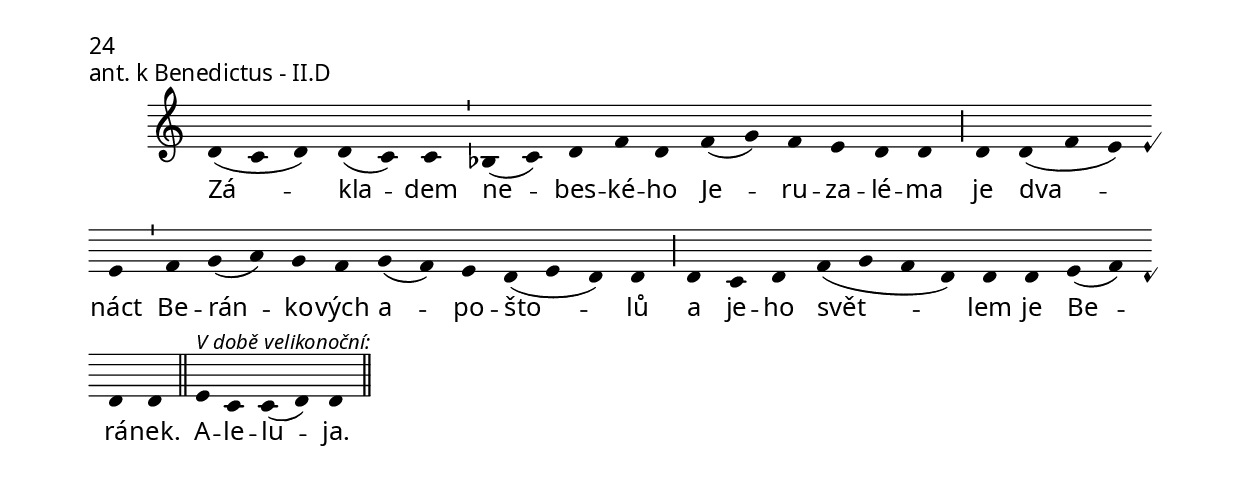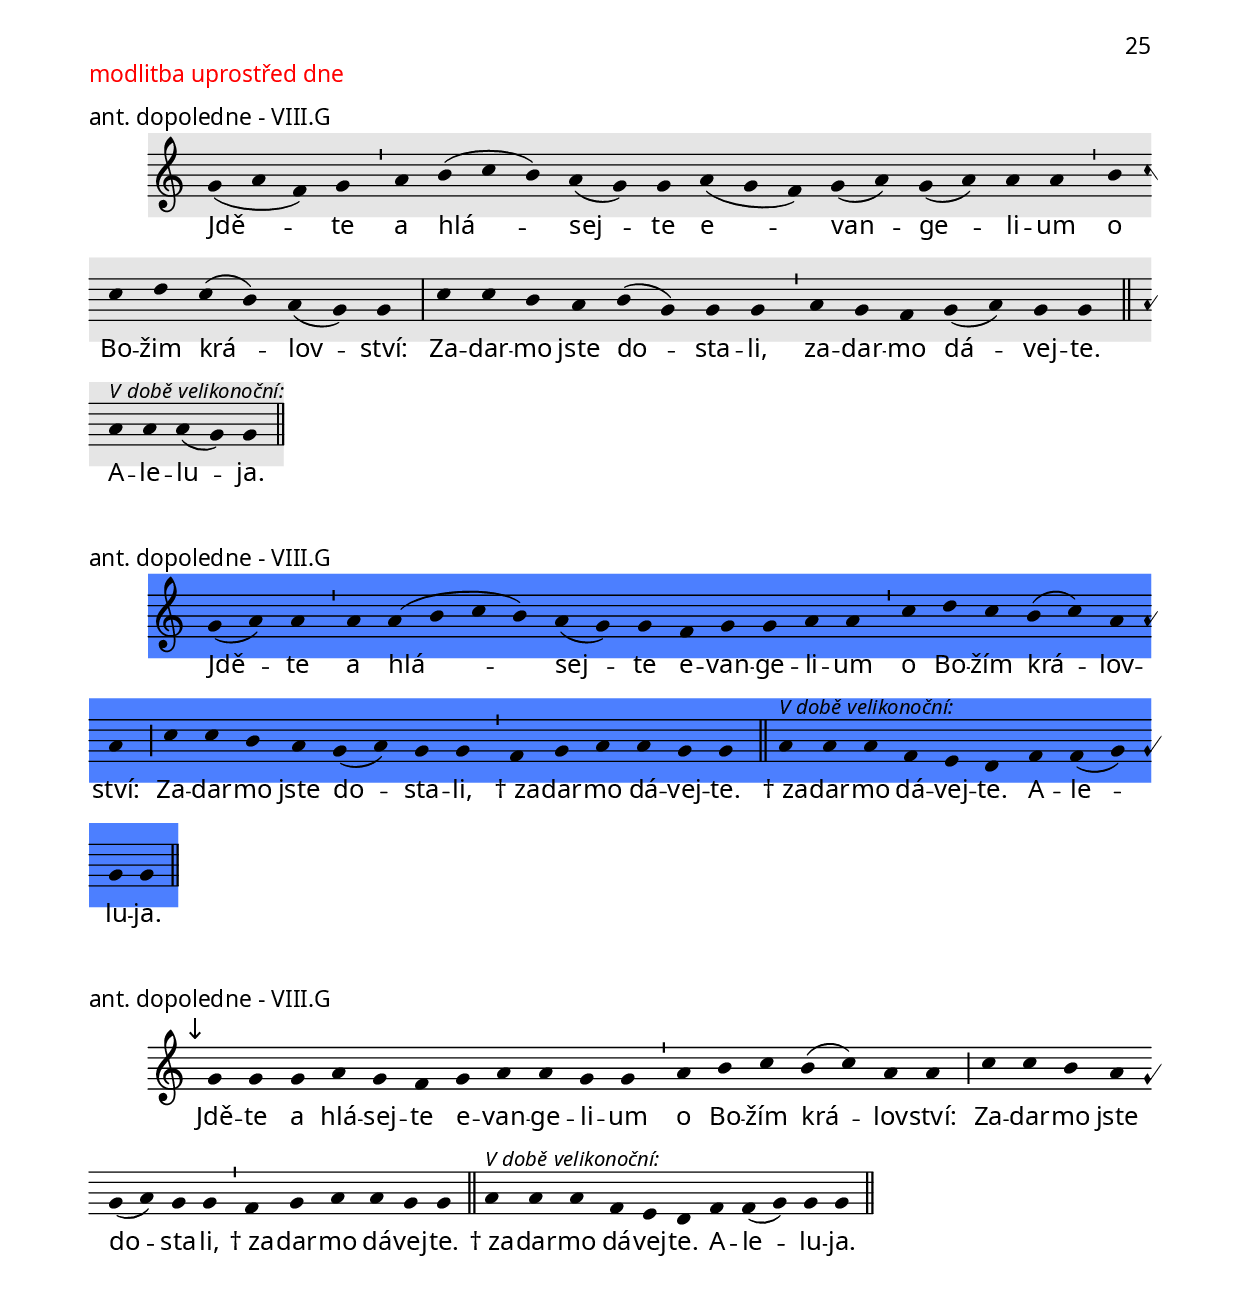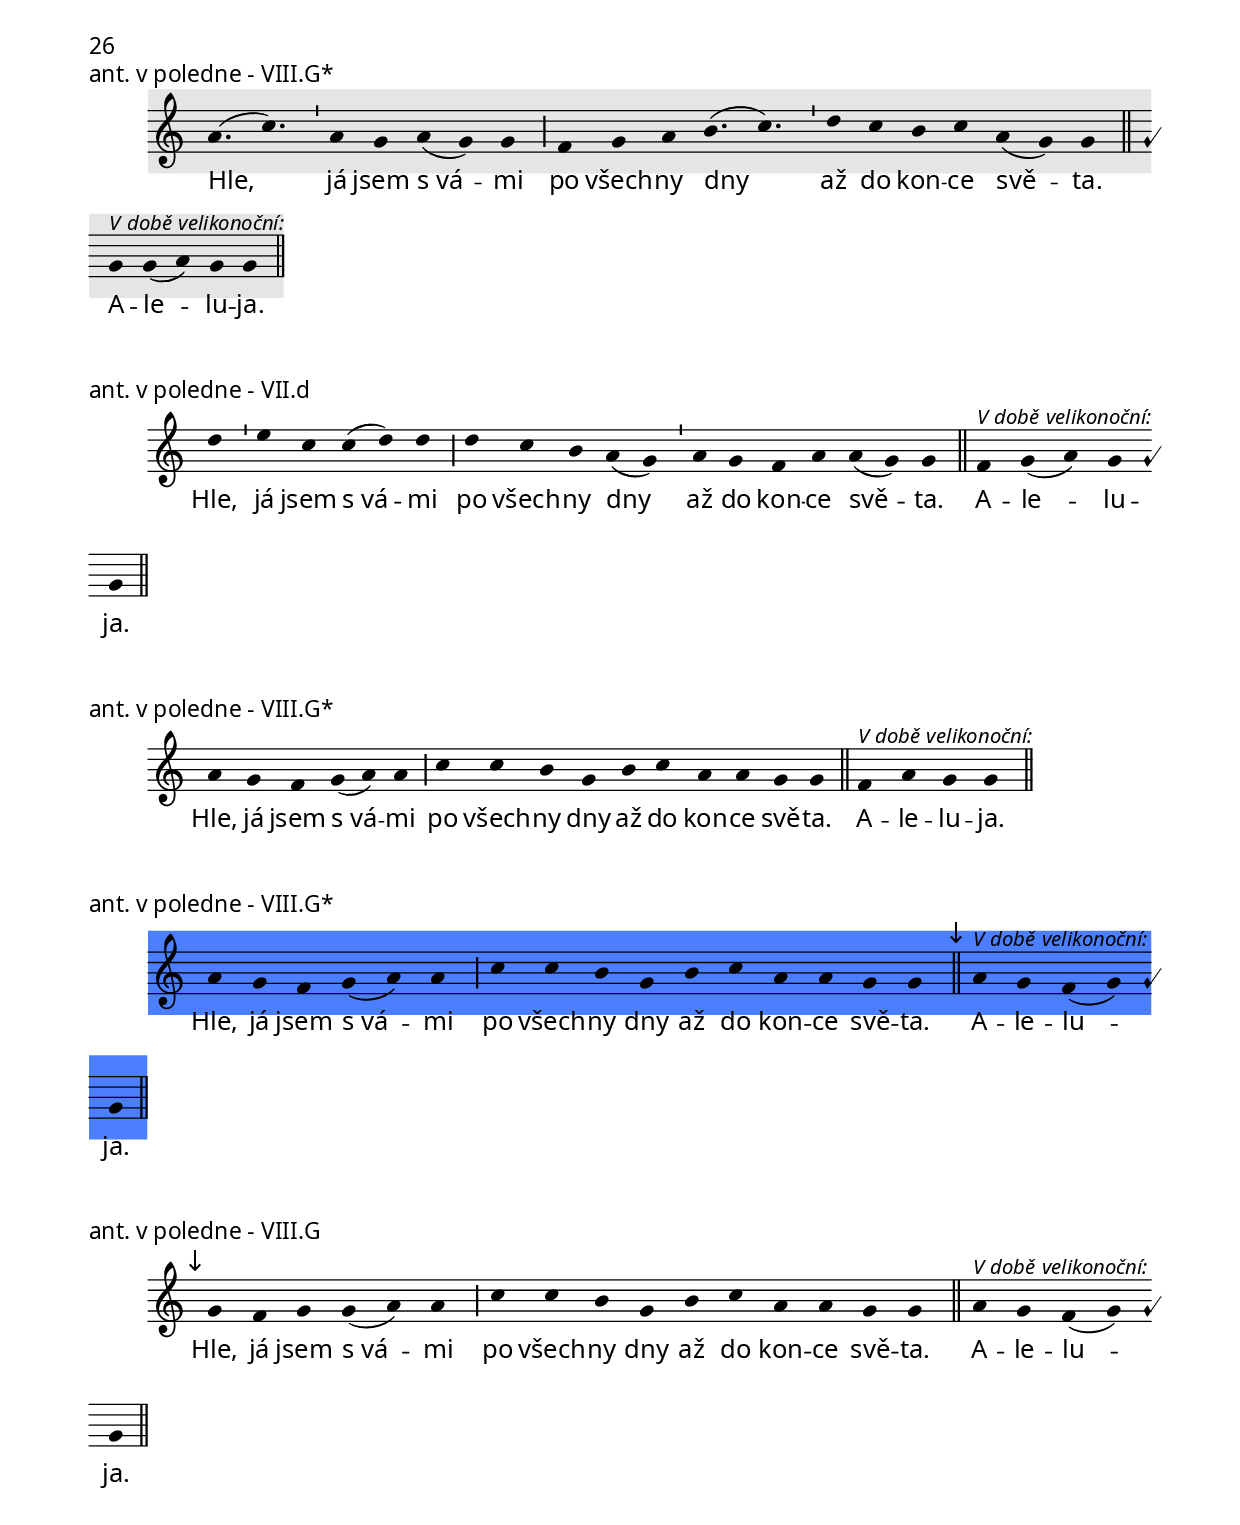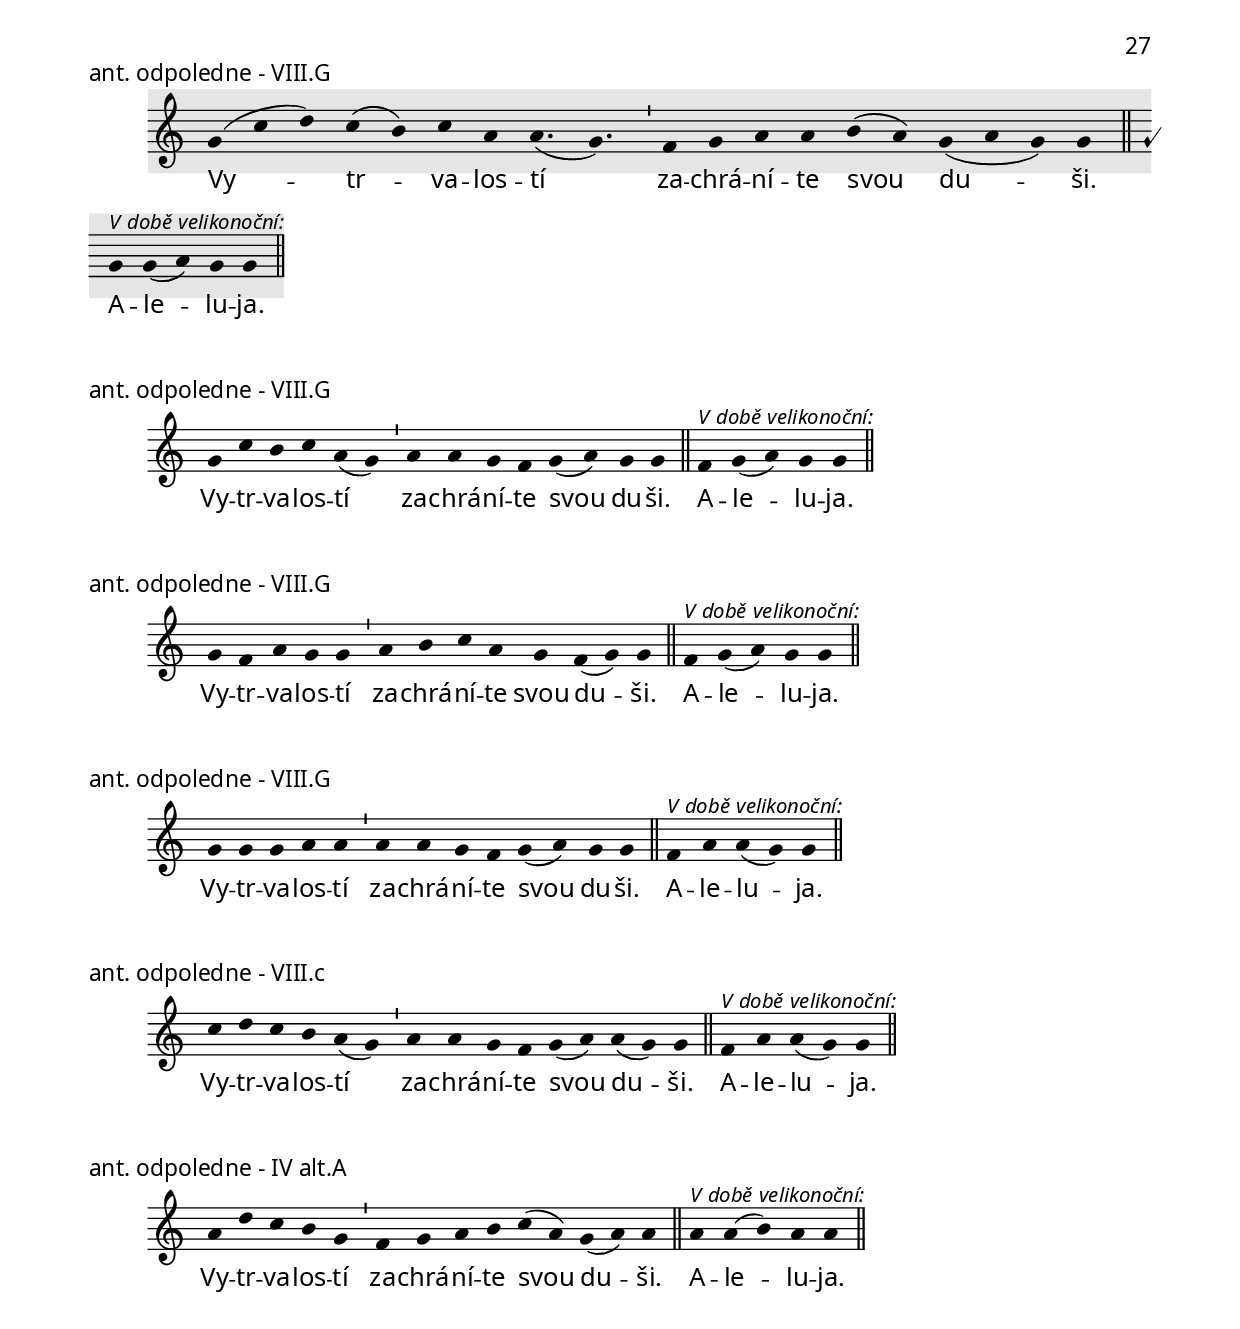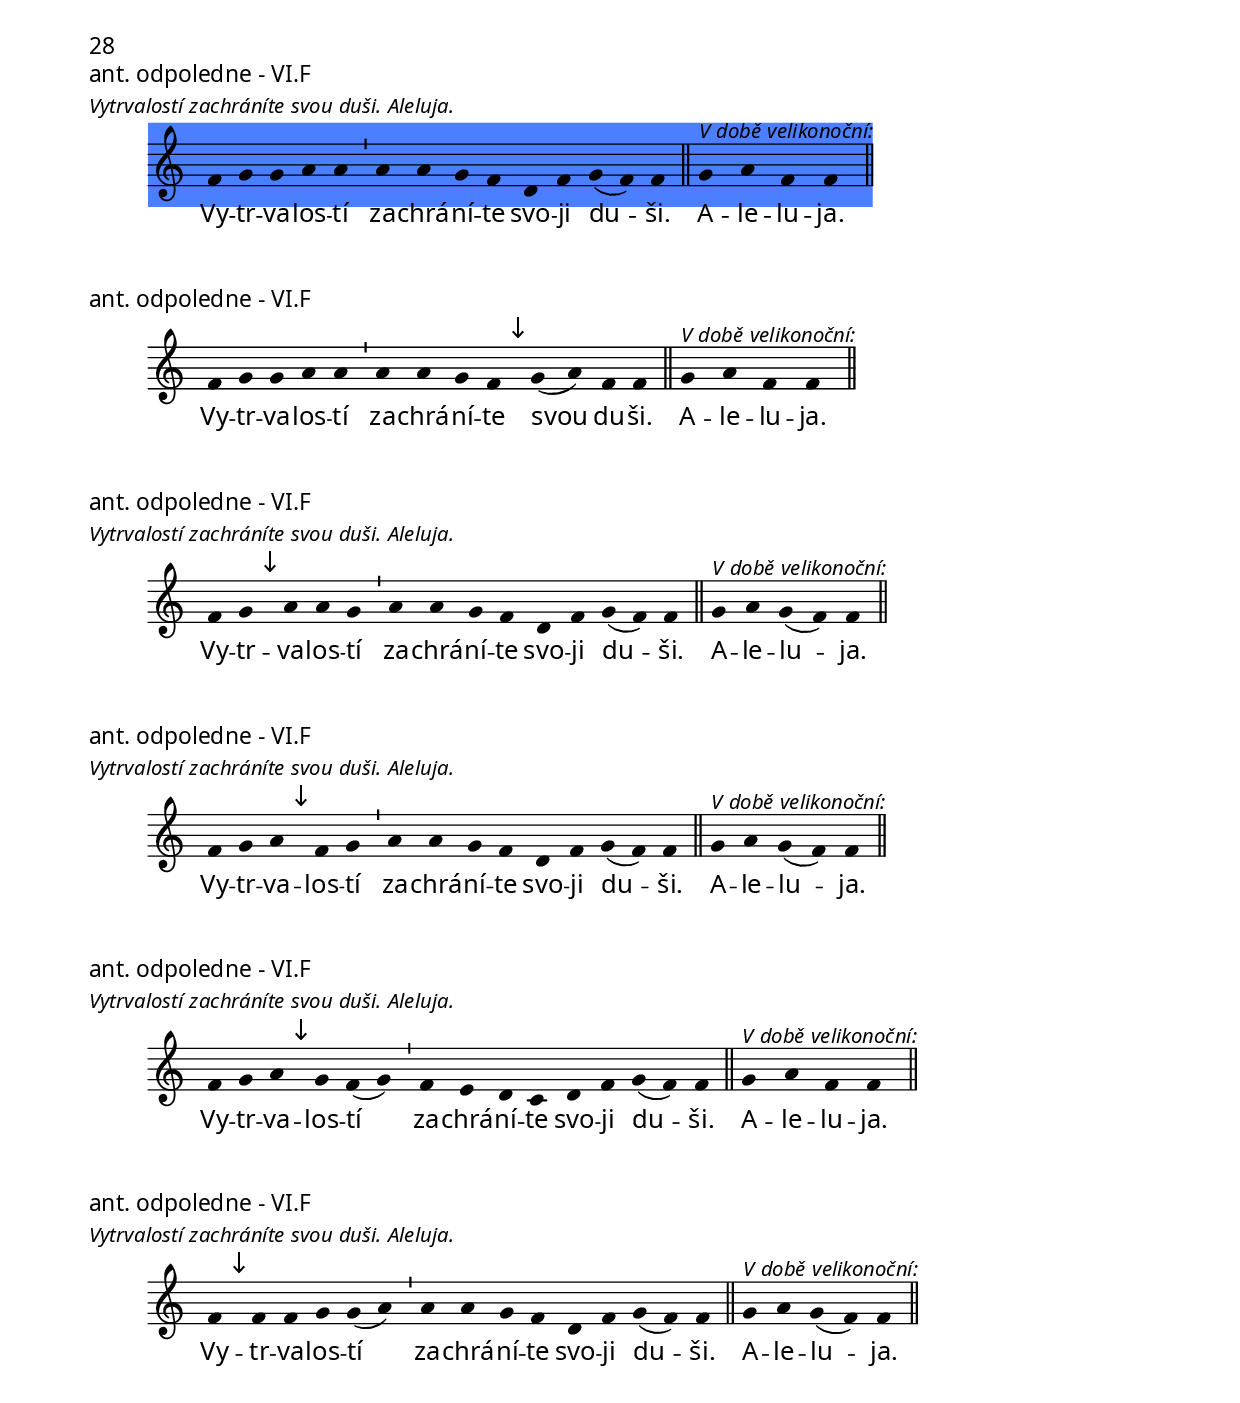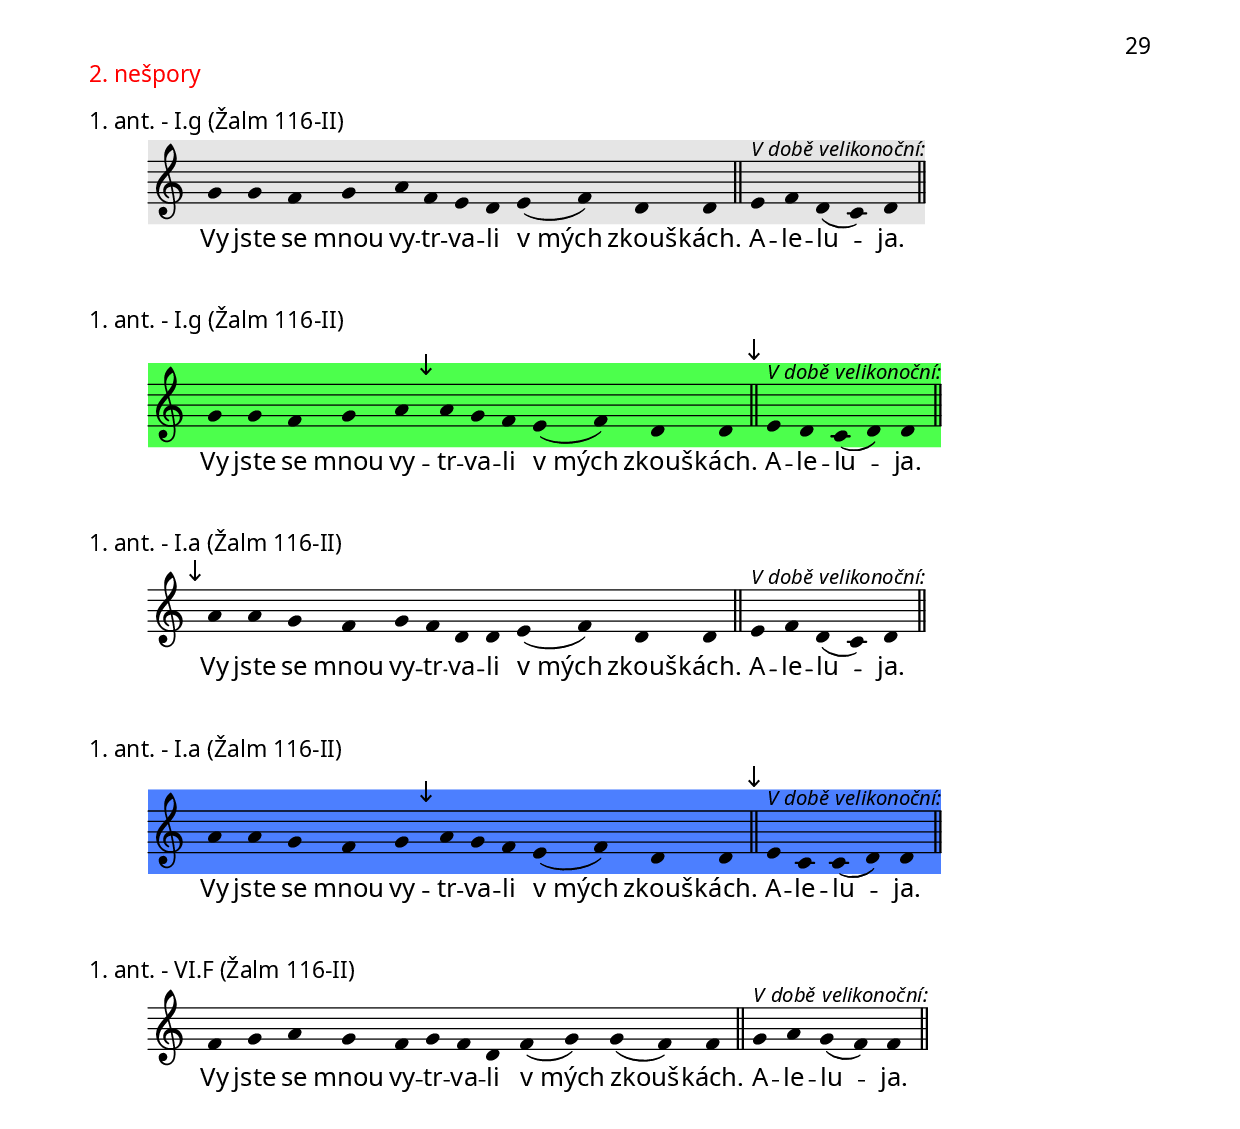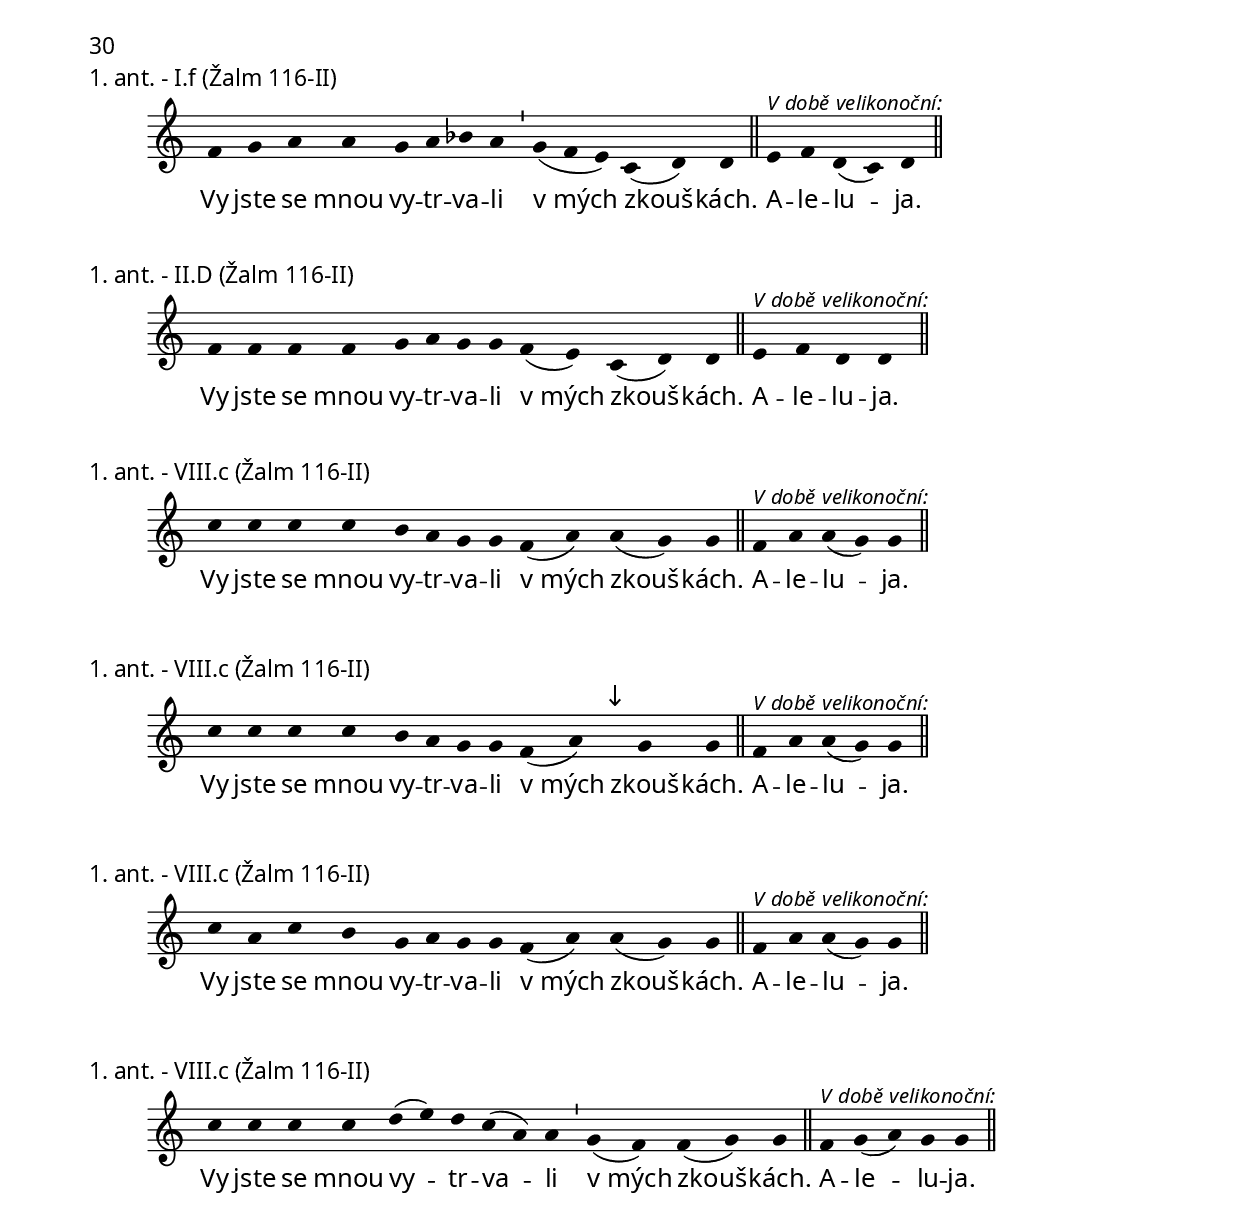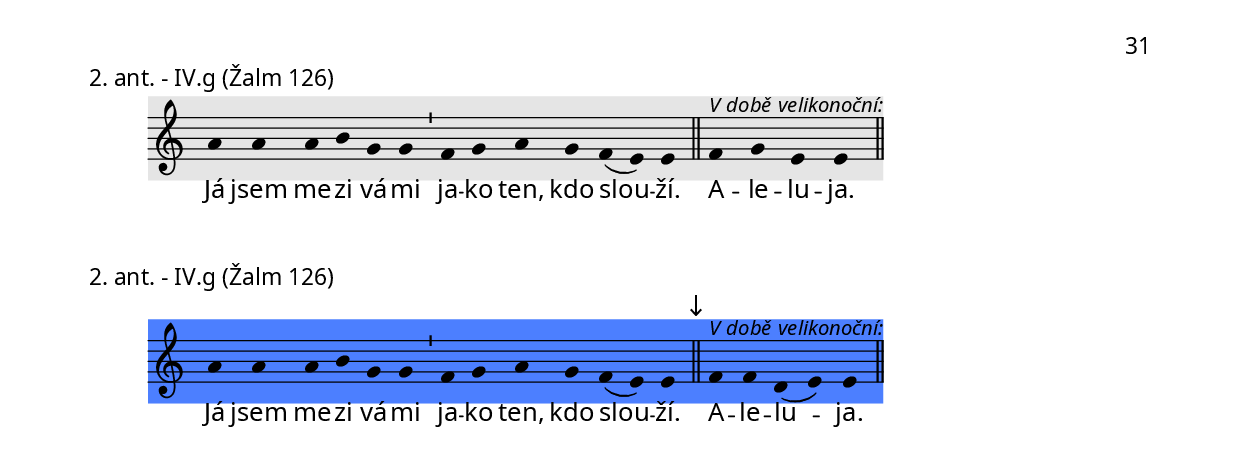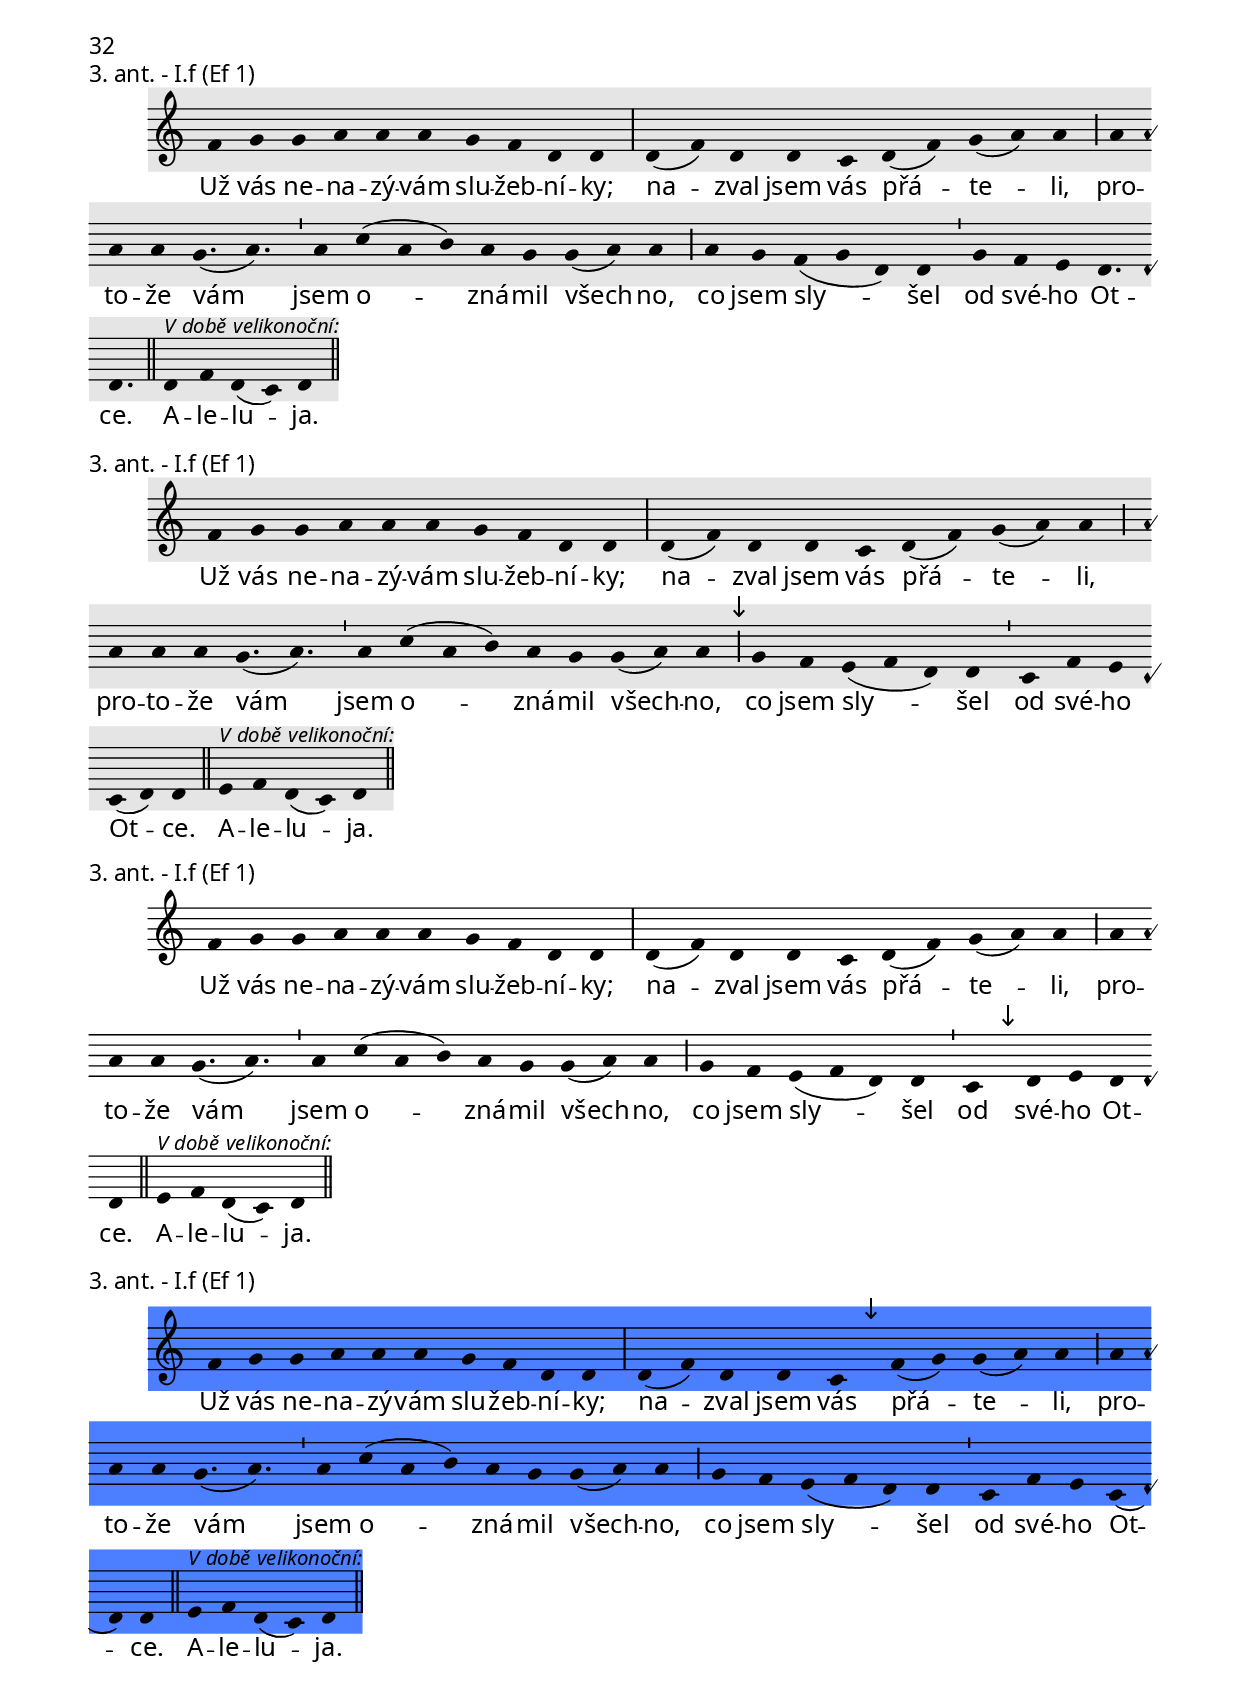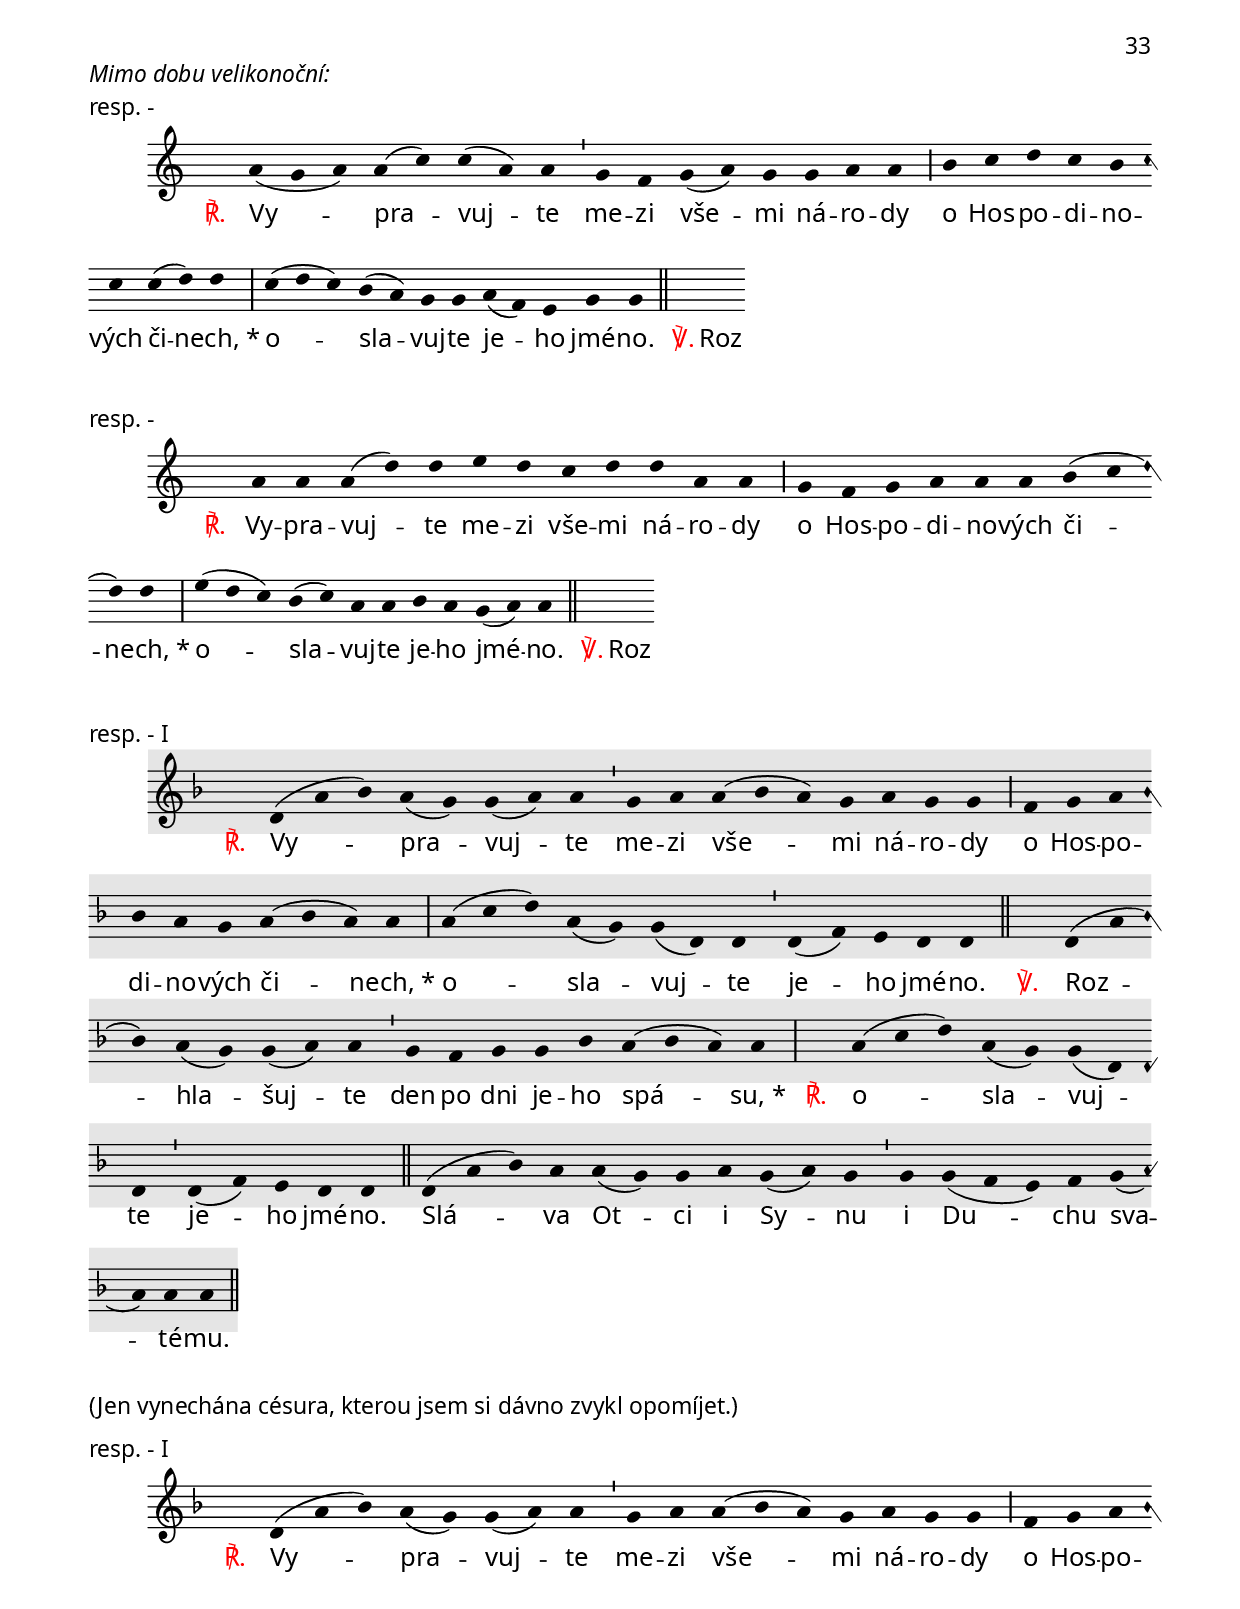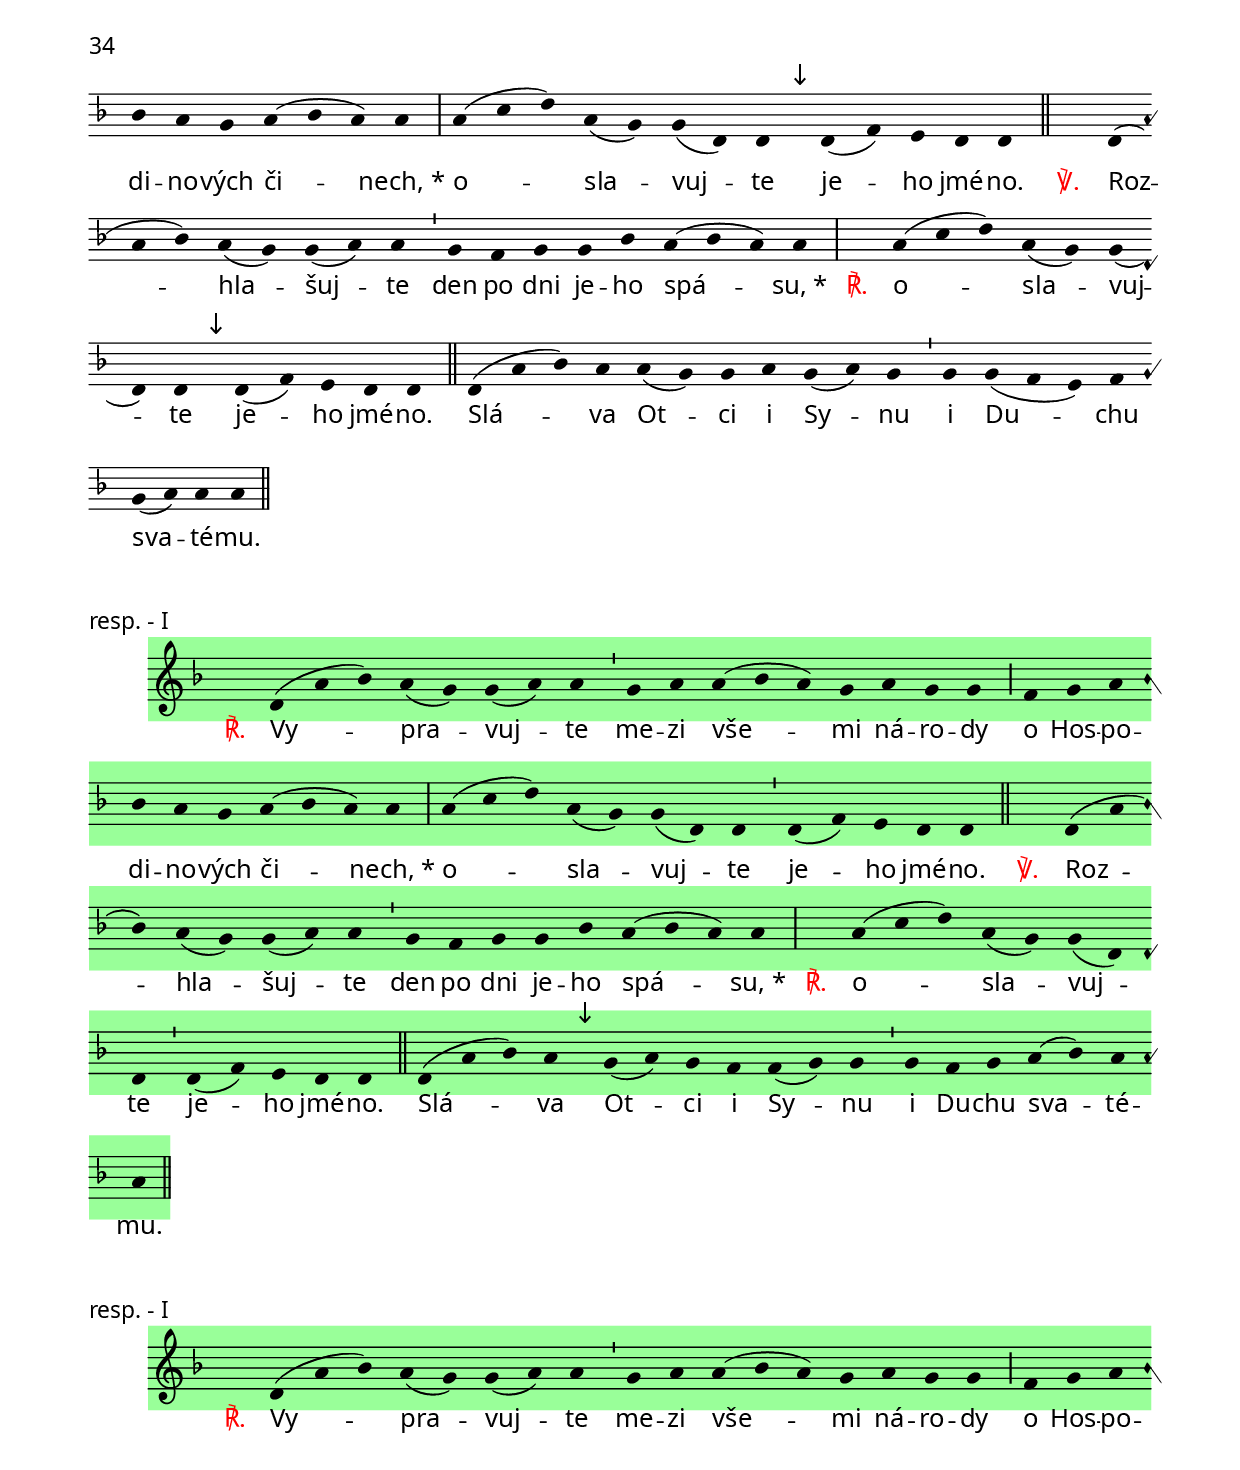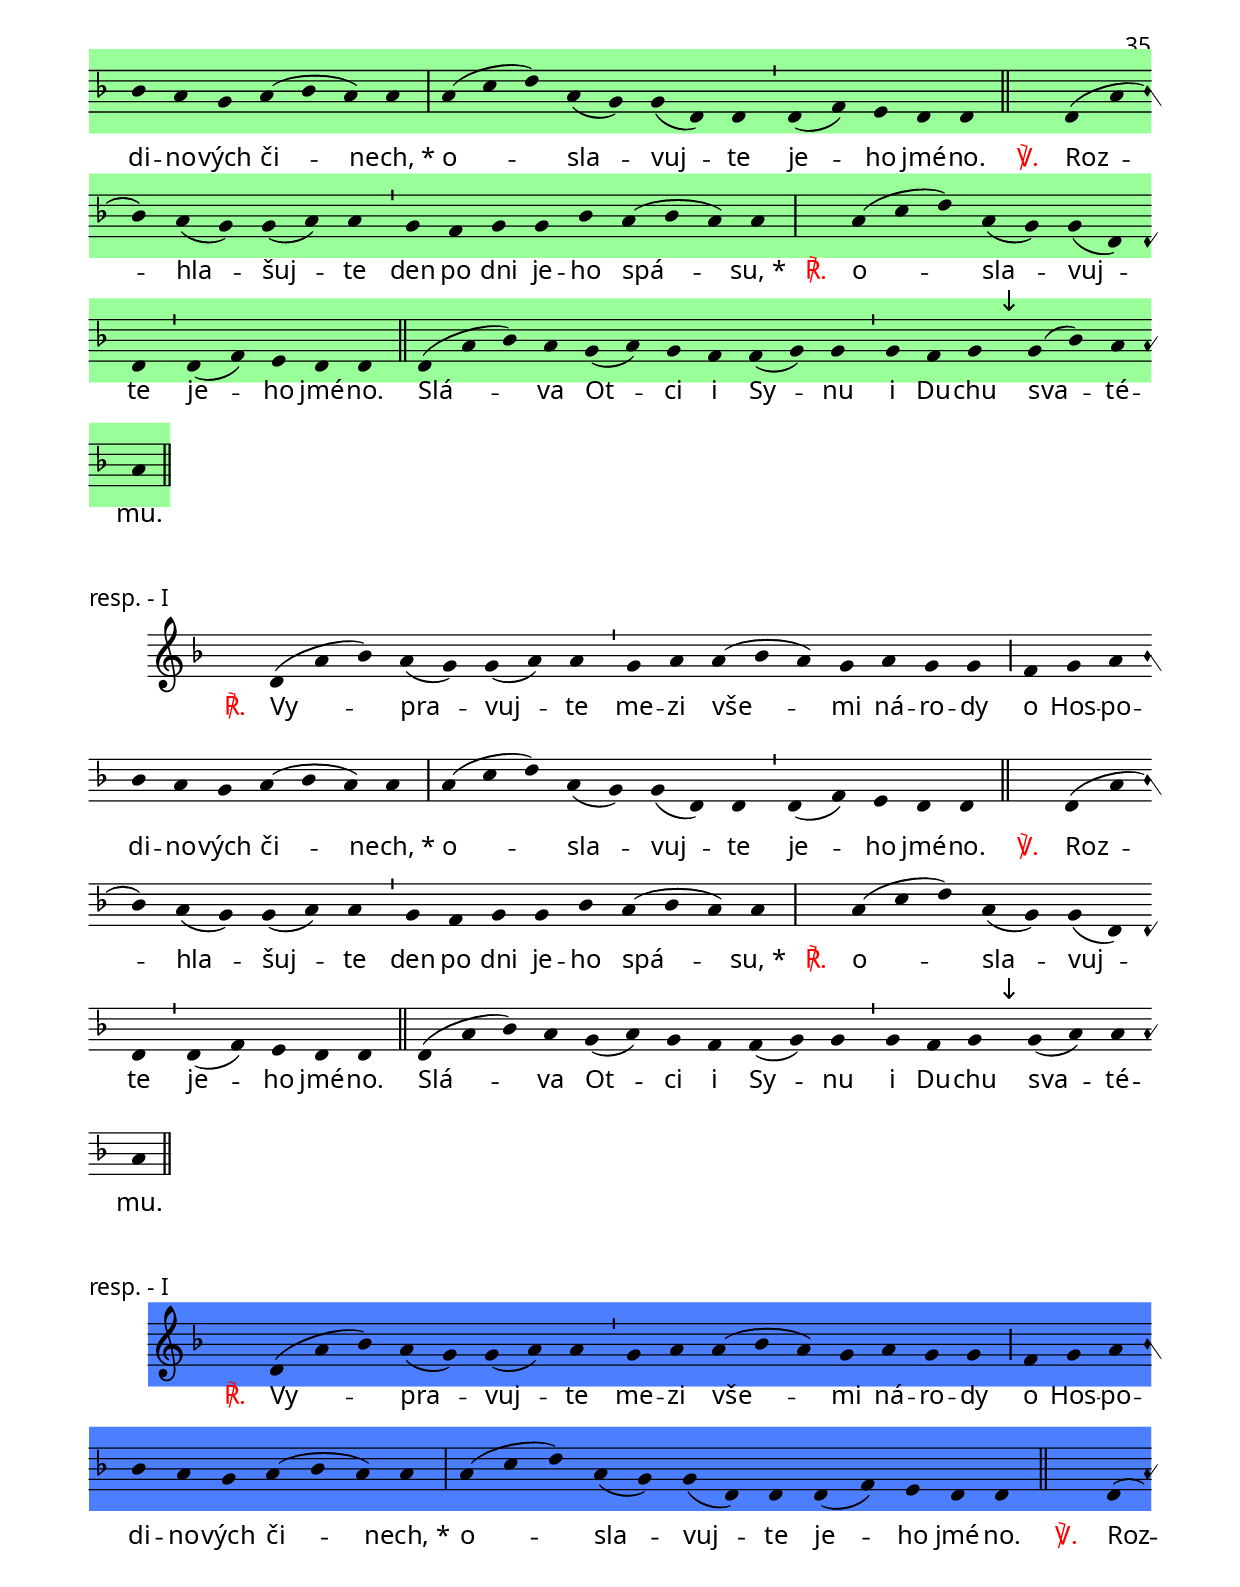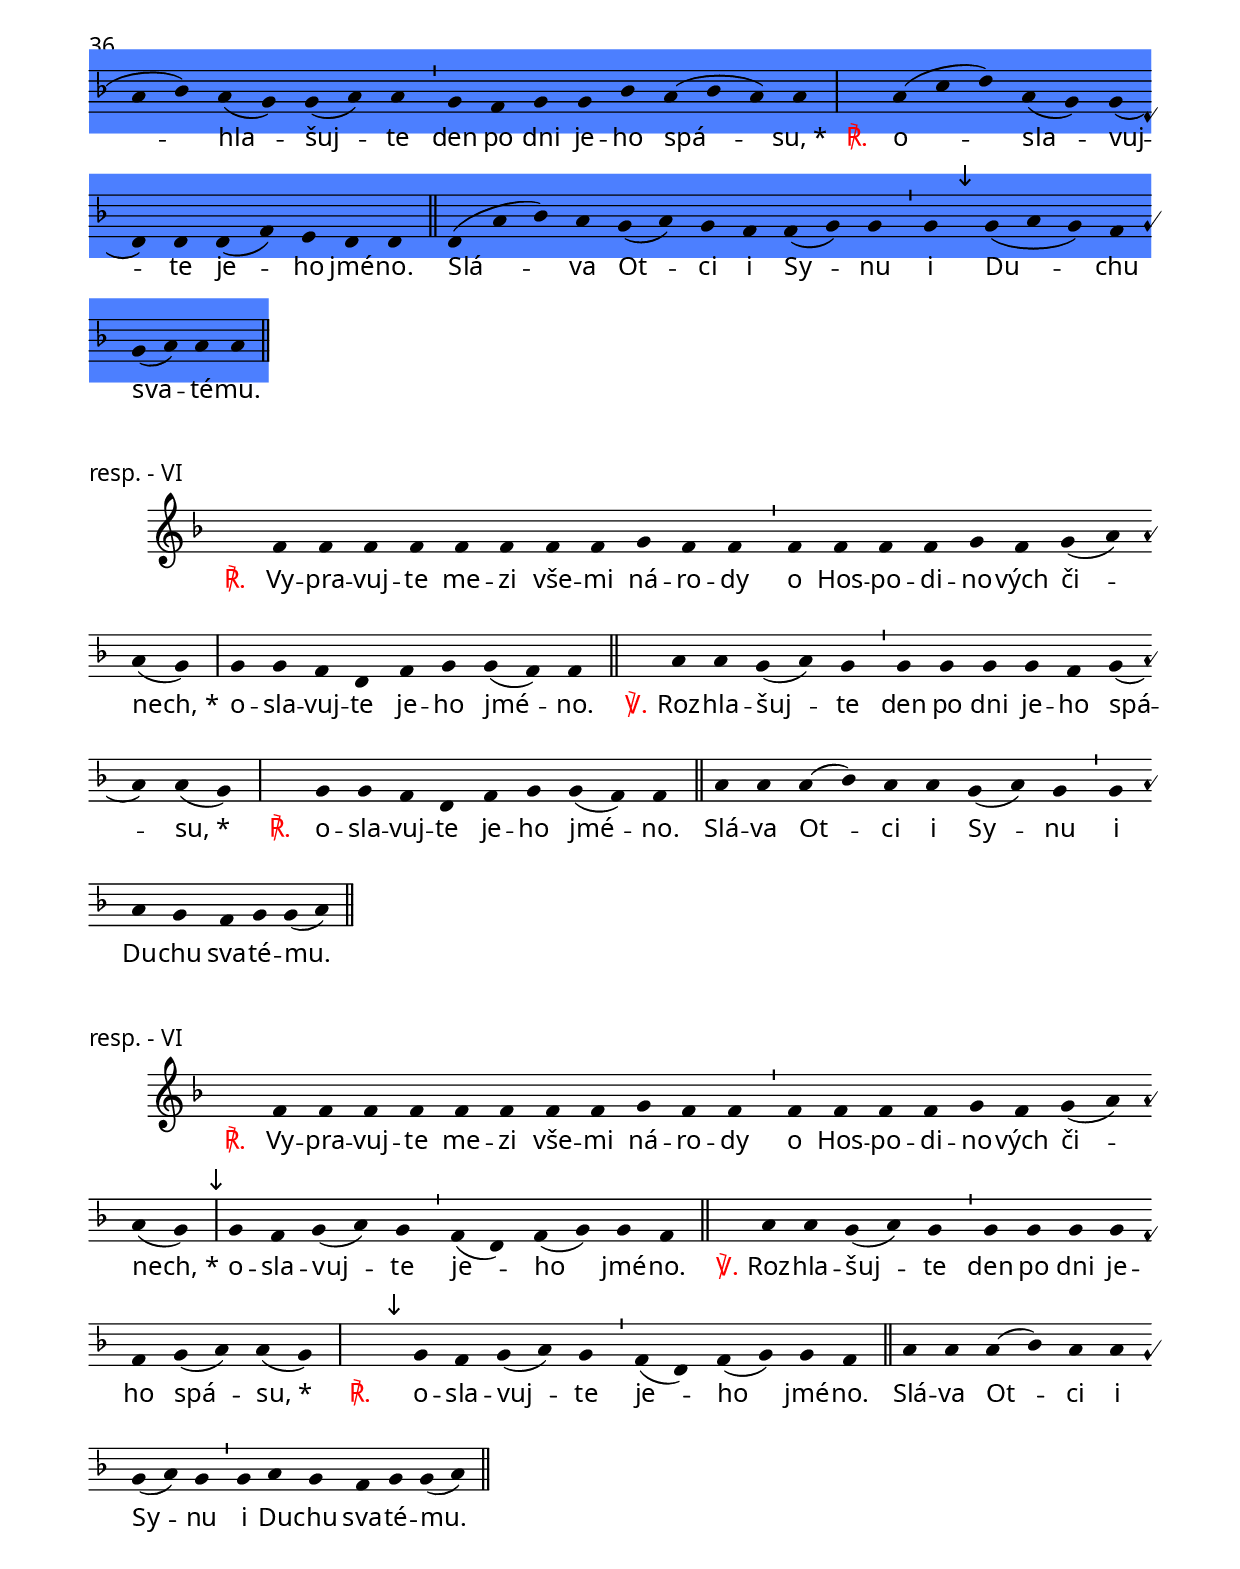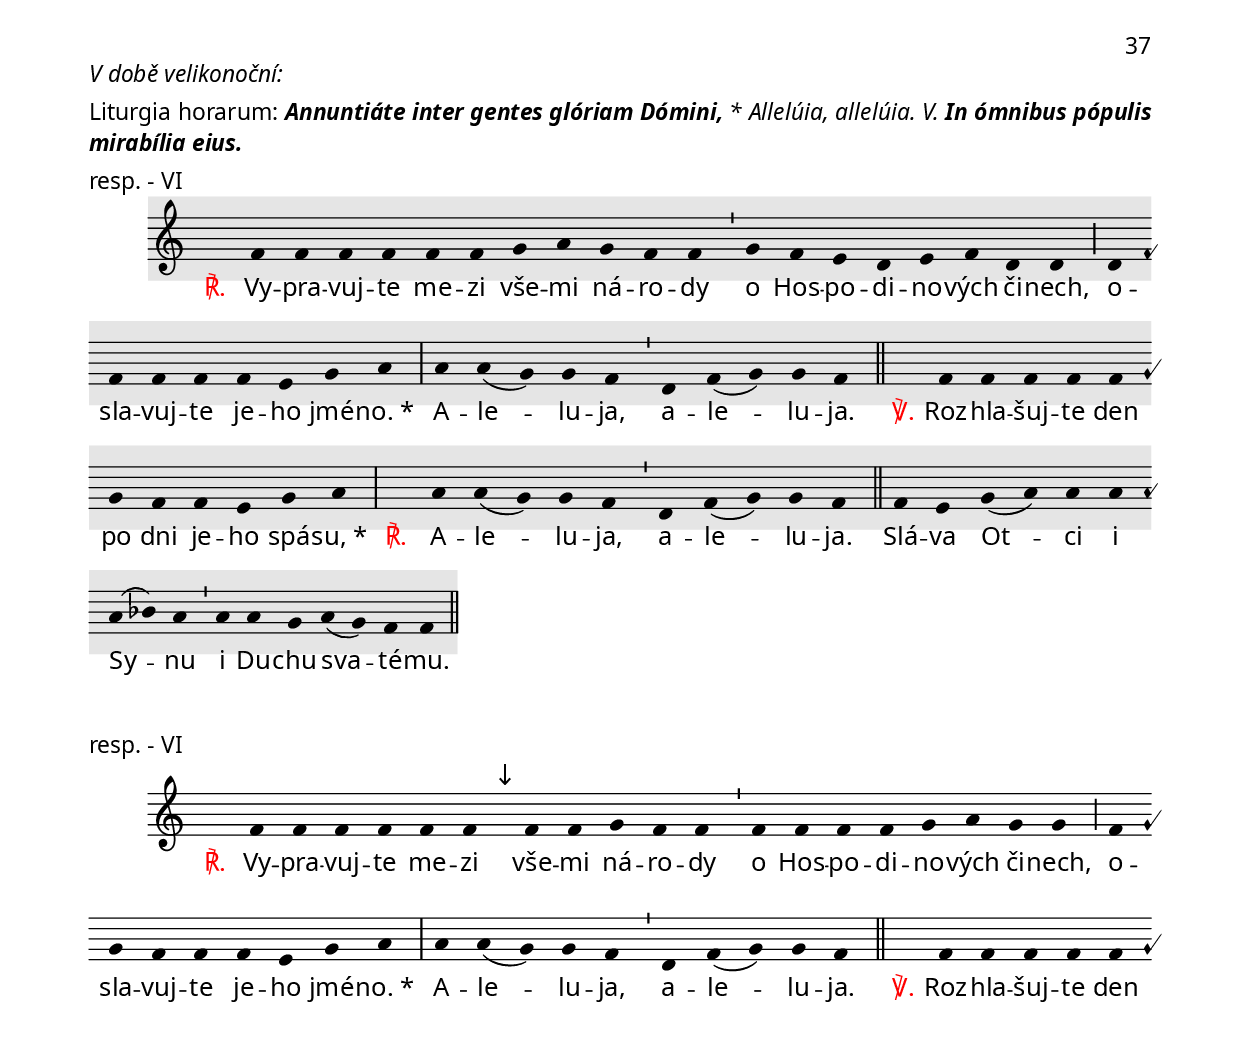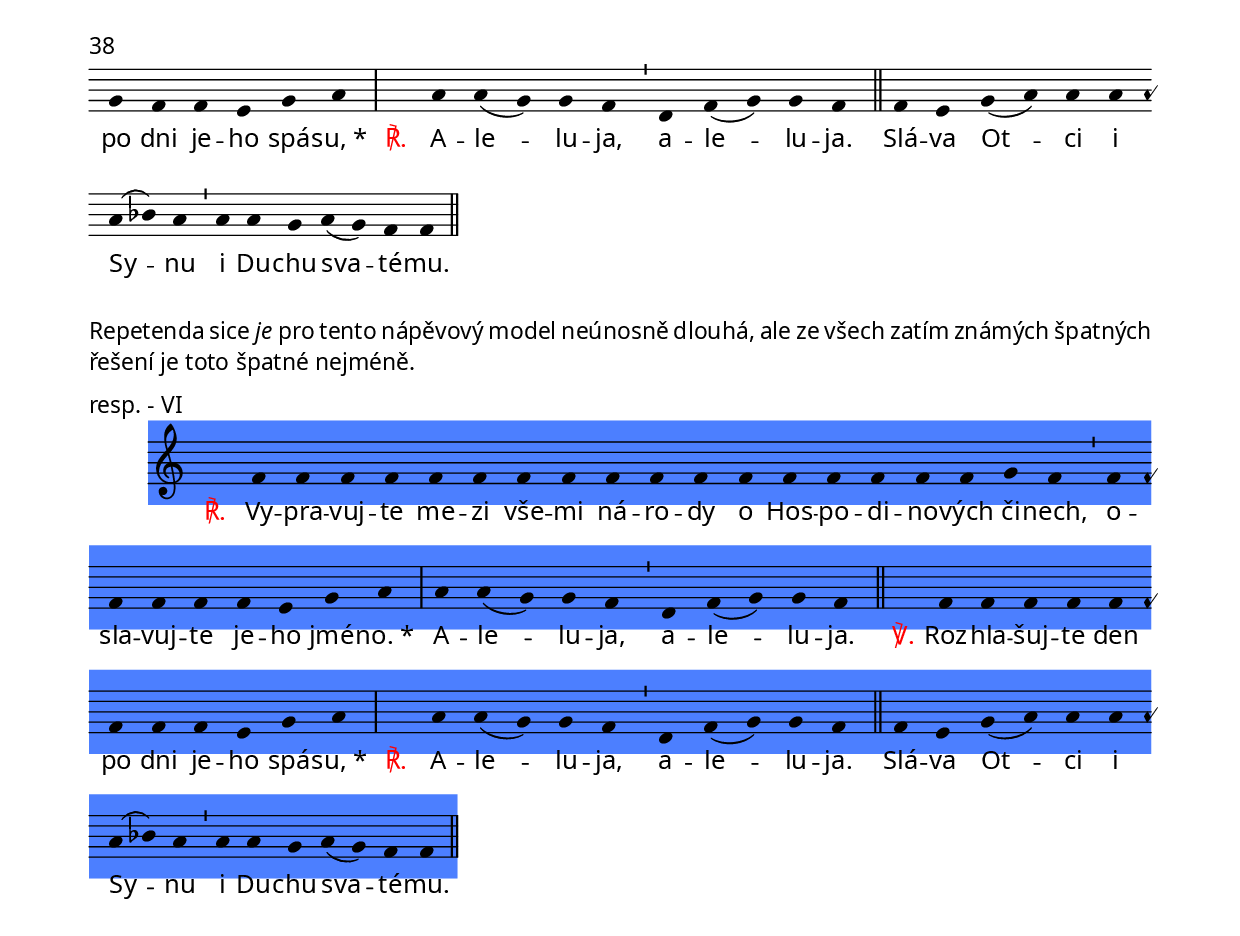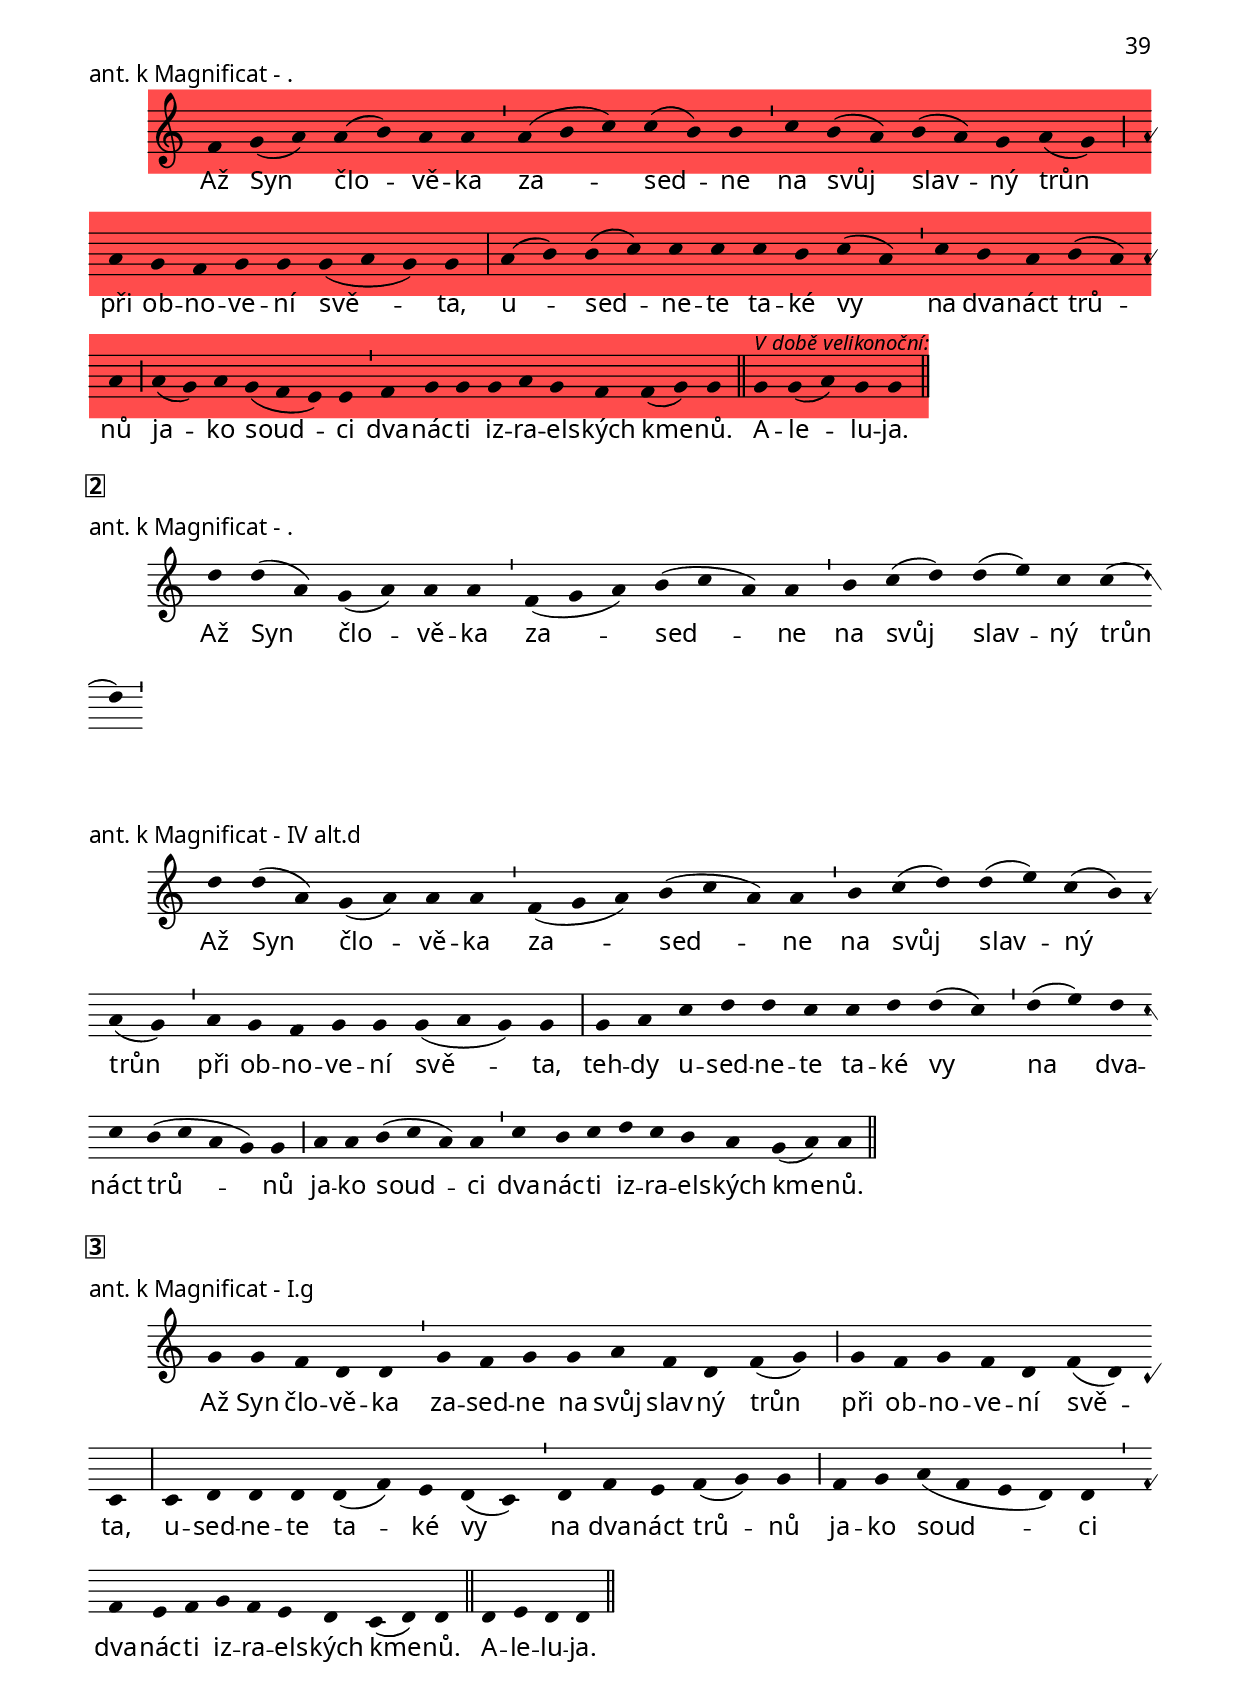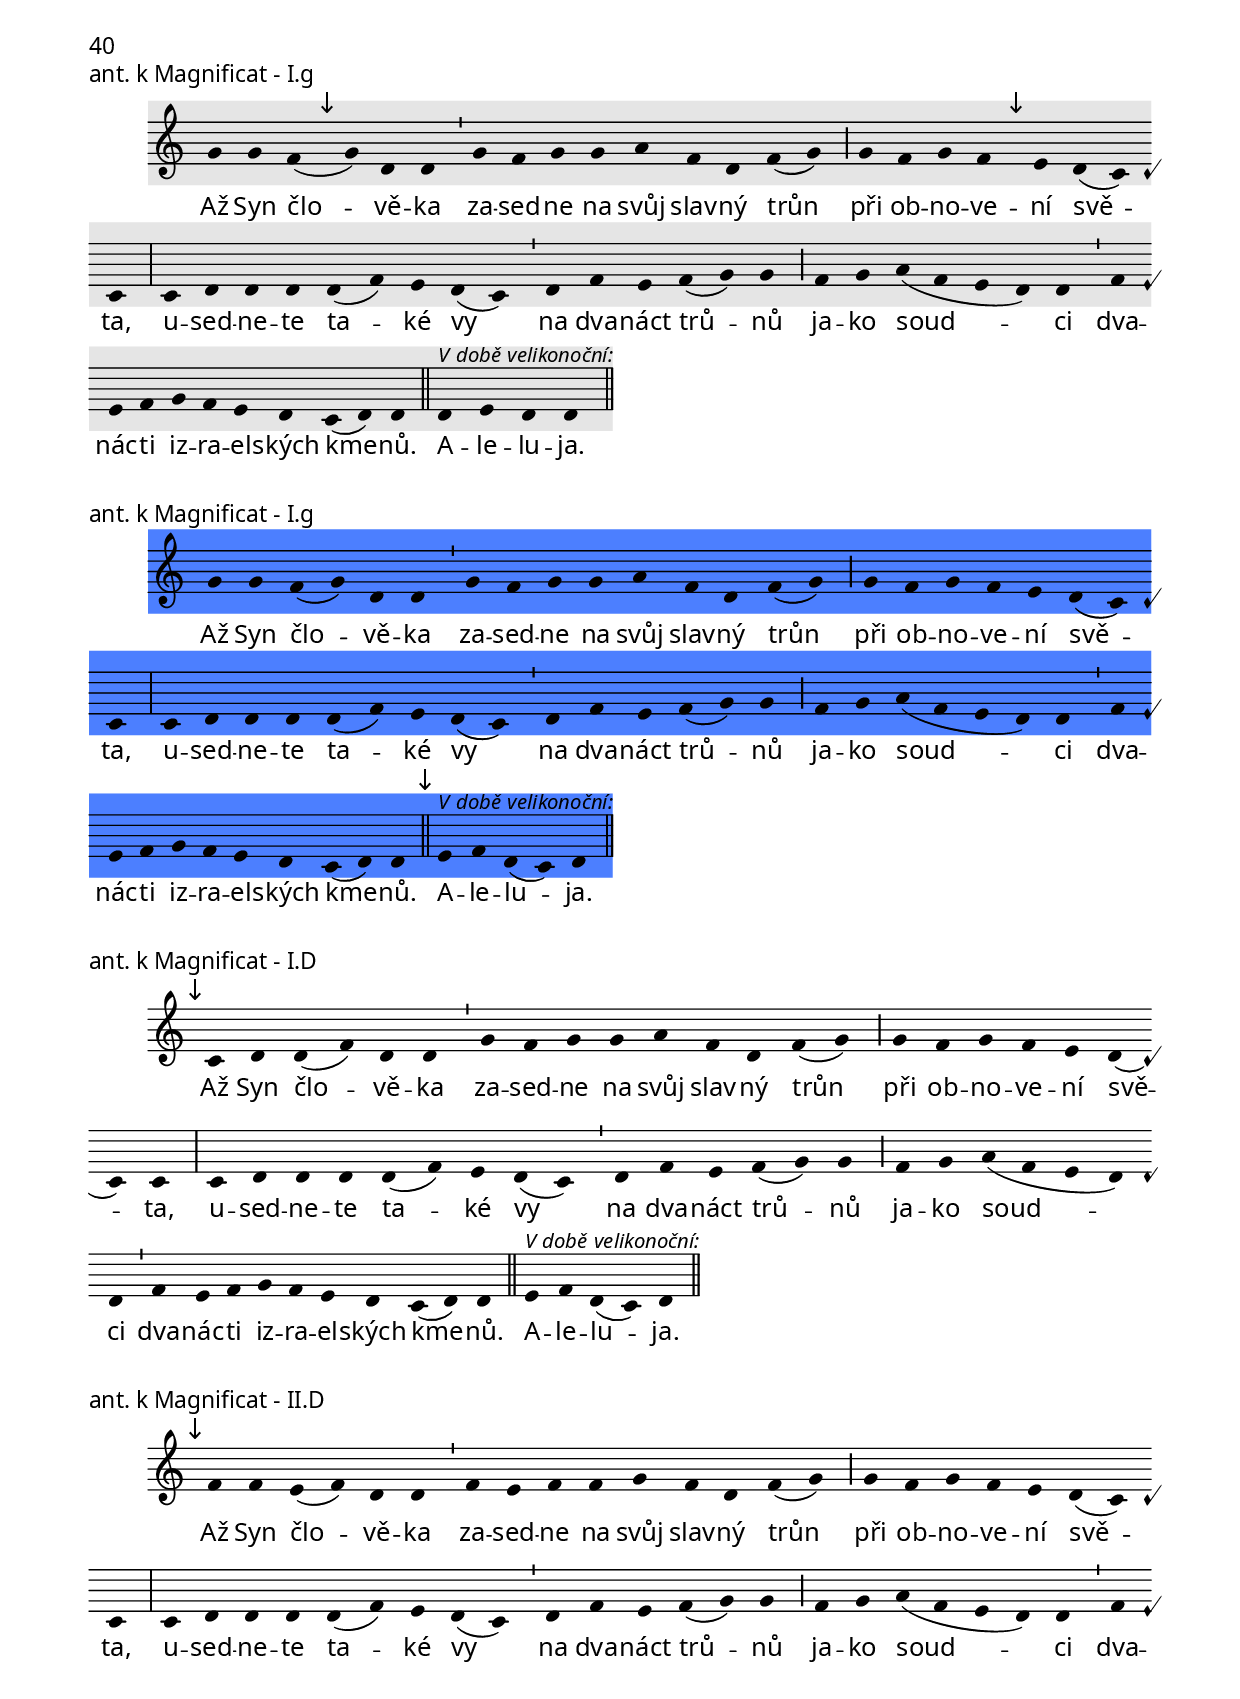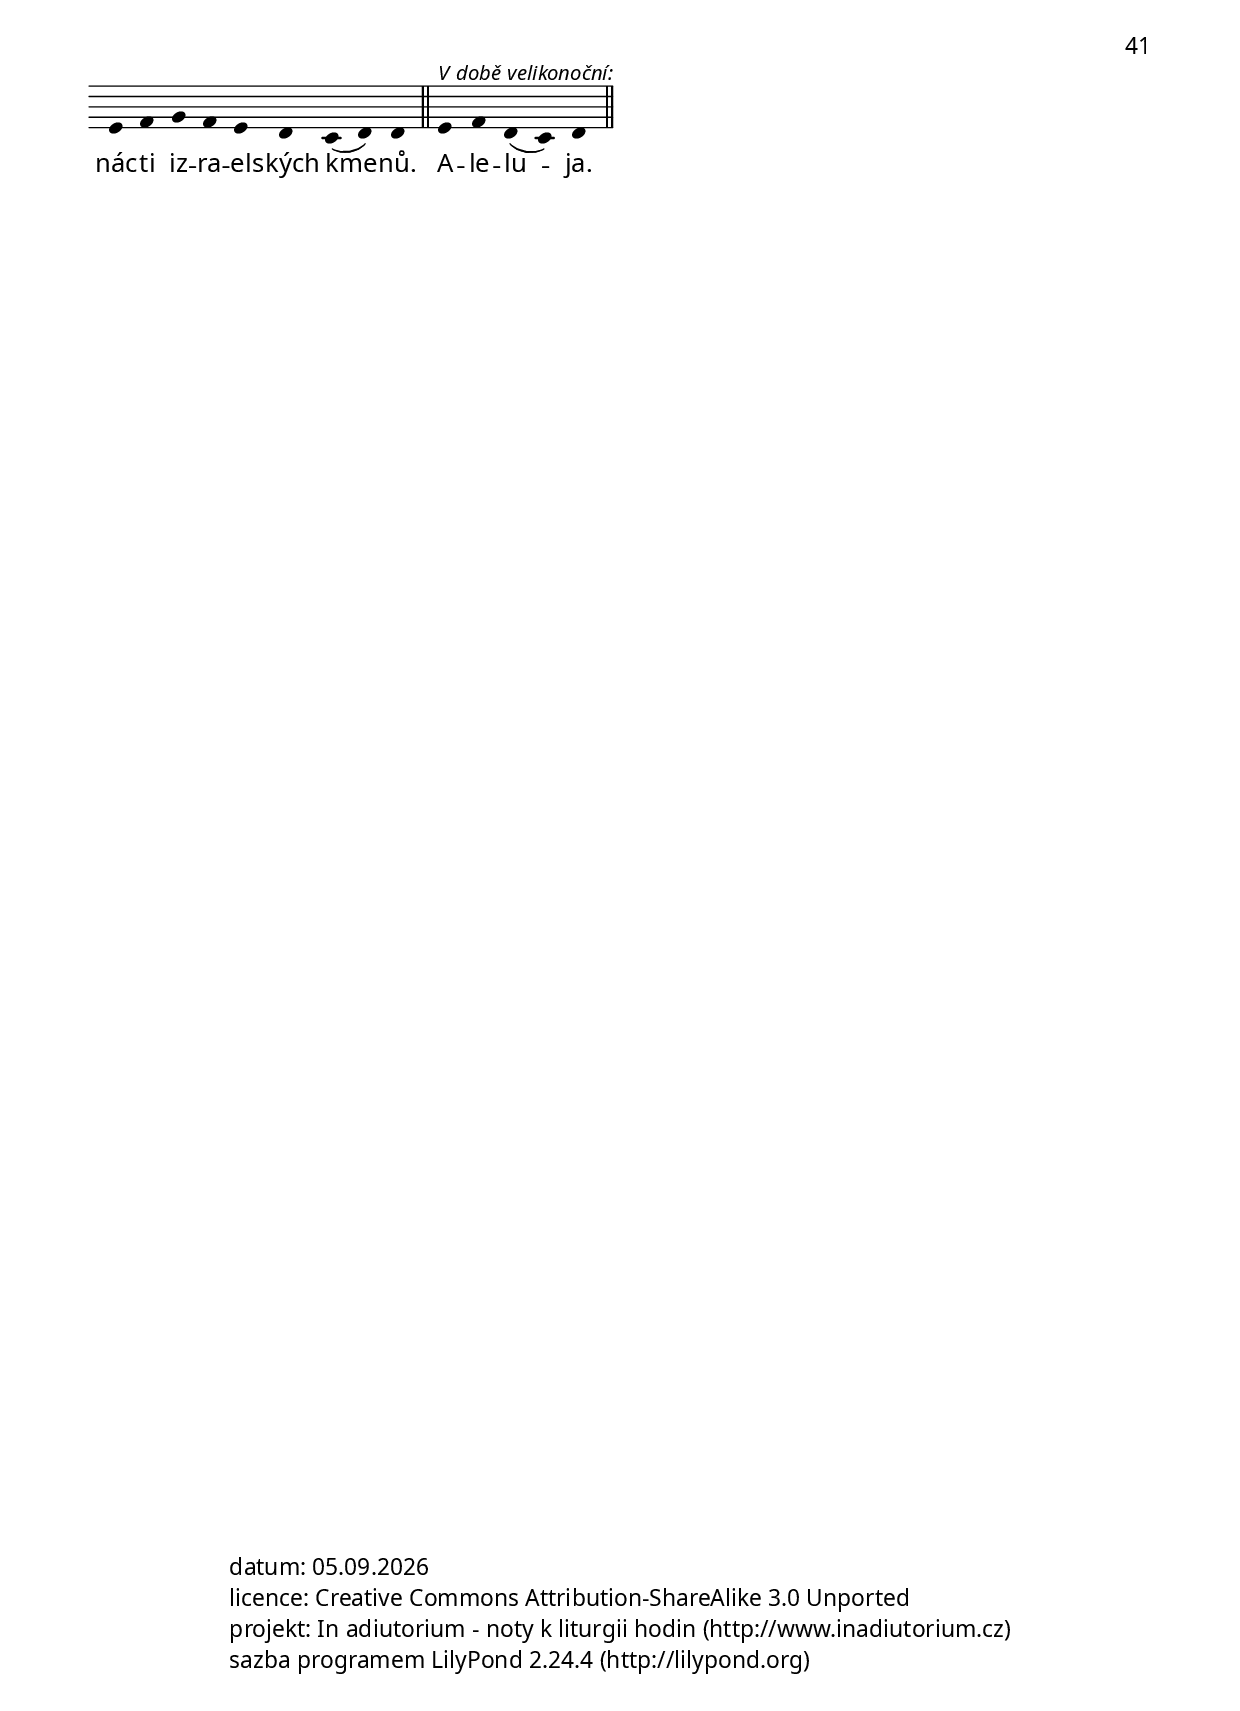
\version "2.14.2"

\header {
  title = "Společné texty o apoštolech"
  composer = "Jakub Pavlík"
}

\include "../spolecne.ly"
\include "../dilyresponsorii.ly"

rubrVelikAleluja = \markup\small\italic{V době velikonoční:}

\markup {\nadpisHodinka {"1. nešpory"}}

\score {
  \relative c' {
    \zvyraznovacSedy
    \choralniRezim
    d d c( d) d e( f g) g( a) g g f g g( a) a \barMaior
    a a( bes a) a( bes) a g g( a) a \barMin
    a a g( a g) f e f d d \barFinalis

    e^\markup\rubrVelikAleluja f d d \barFinalis
  }
  \addlyrics {
    Je -- žíš k_so -- bě po -- vo -- lal své u -- čed -- ní -- ky
    a vy -- vo -- lil z_nich dva -- náct,
    kte -- ré na -- zval a -- po -- što -- ly.

    A -- le -- lu -- ja.
  }
  \header {
    quid = "1. ant."
    modus = "I"
    differentia = "D"
    psalmus = "Žalm 117"
    placet = "bída"
    id = ""
    piece = \markup {\sestavTitulek}
  }
}

\score {
  \relative c' {
    \zvyraznovacZelenyII
    \choralniRezim
    f4 f f f g a g f g( a) a g g \barMaior
    g a a g a g( f) f \barMin
    g f e c e f d d \barFinalis

    e^\markup\rubrVelikAleluja f d( c) d \barFinalis
  }
  \addlyrics {
    Je -- žíš k_so -- bě po -- vo -- lal své u -- čed -- ní -- ky
    a vy -- vo -- lil z_nich dva -- náct,
    kte -- ré na -- zval a -- po -- što -- ly.

    A -- le -- lu -- ja.
  }
  \header {
    quid = "1. ant."
    modus = "I"
    differentia = "f"
    psalmus = "Žalm 117"
    id = "1ne-a1"
    piece = \markup {\sestavTitulek}
  }
}

\score {
  \relative c' {
    \choralniRezim
    \mark\sipka d4 d c d d( a' bes) a a a g f g g \barMaior
    g a a g a g( f) f \barMin
    \mark\sipka e f d c f e c( d) d \barFinalis

    e^\markup\rubrVelikAleluja f d( c) d \barFinalis
  }
  \addlyrics {
    Je -- žíš k_so -- bě po -- vo -- lal své u -- čed -- ní -- ky
    a vy -- vo -- lil z_nich dva -- náct,
    kte -- ré na -- zval a -- po -- što -- ly.

    A -- le -- lu -- ja.
  }
  \header {
    quid = "1. ant."
    modus = "I"
    differentia = "D"
    psalmus = "Žalm 117"
    id = "1ne-a1"
    piece = \markup {\sestavTitulek}
  }
}

\score {
  \relative c' {
    \zvyraznovacSedy
    \choralniRezim
    d4 d c d f g f e d c d d \barMaior
    d f e d e d( c) c \barMin
    a c d d e d c( d) d \barFinalis

    e^\markup\rubrVelikAleluja f d( c) d \barFinalis
  }
  \addlyrics {
    Je -- žíš k_so -- bě po -- vo -- lal své u -- čed -- ní -- ky
    a vy -- vo -- lil z_nich dva -- náct,
    kte -- ré na -- zval a -- po -- što -- ly.

    A -- le -- lu -- ja.
  }
  \header {
    quid = "1. ant."
    modus = "II"
    differentia = "D"
    psalmus = "Žalm 117"
    id = "1ne-a1"
    piece = \markup {\sestavTitulek}
  }
}

\score {
  \relative c' {
    \zvyraznovacModry
    \choralniRezim
    d4 d c d f g f e d c d d \barMaior
    d f \mark\sipka f e f d( c) c \barMin
    a c d d e d c( d) d \barFinalis

    e^\markup\rubrVelikAleluja f d( c) d \barFinalis
  }
  \addlyrics {
    Je -- žíš k_so -- bě po -- vo -- lal své u -- čed -- ní -- ky
    a vy -- vo -- lil z_nich dva -- náct,
    kte -- ré na -- zval a -- po -- što -- ly.

    A -- le -- lu -- ja.
  }
  \header {
    quid = "1. ant."
    modus = "II"
    differentia = "D"
    psalmus = "Žalm 117"
    id = "1ne-a1"
    piece = \markup {\sestavTitulek}
  }
}

\score {
  \relative c' {
    \choralniRezim
    e4 e e e f g a g f g e e \barMaior
    e f e d f f( g) g \barMin
    a a g f f g e e \barFinalis

    f^\markup\rubrVelikAleluja d d( e) e \barFinalis
  }
  \addlyrics {
    Je -- žíš k_so -- bě po -- vo -- lal své u -- čed -- ní -- ky
    a vy -- vo -- lil z_nich dva -- náct,
    kte -- ré na -- zval a -- po -- što -- ly.

    A -- le -- lu -- ja.
  }
  \header {
    quid = "1. ant."
    modus = "IV"
    differentia = "E"
    psalmus = "Žalm 117"
    id = "1ne-a1"
    piece = \markup {\sestavTitulek}
  }
}

\markup{
  Srov. \fial-link "antifony/mezidobi_nedeleA_31_33.ly#ne33a-1ne-amag"
}
\score {
  \relative c'' {
    \zvyraznovacZelenyII
    \choralniRezim
    d4 d c d e e d c d( e) e d d \barMin
    d c d c b a( g) g \barMaior
    f g a a c b a( g) g \barFinalis

    f^\markup\rubrVelikAleluja g( a) g g \barFinalis
  }
  \addlyrics {
    Je -- žíš k_so -- bě po -- vo -- lal své u -- čed -- ní -- ky
    a vy -- vo -- lil z_nich dva -- náct,
    kte -- ré na -- zval a -- po -- što -- ly.

    A -- le -- lu -- ja.
  }
  \header {
    quid = "1. ant."
    modus = "VII"
    differentia = "d"
    psalmus = "Žalm 117"
    id = "1ne-a1"
    piece = \markup {\sestavTitulek}
  }
}

\pageBreak

\score {
  \relative c'' {
    \zvyraznovacSedy
    \choralniRezim
    a g( f) d d d( f) f( g) g \barMin
    f f( g) f e d d \barFinalis

    d^\markup\rubrVelikAleluja e d d \barFinalis
  }
  \addlyrics {
    O -- pus -- ti -- li své sí -- tě
    a šli za Je -- ží -- šem.

    A -- le -- lu -- ja.
  }
  \header {
    quid = "2. ant."
    modus = "I"
    differentia = "a"
    psalmus = "Žalm 147-II"
    id = ""
    piece = \markup {\sestavTitulek}
  }
}

\score {
  \relative c'' {
    \choralniRezim
    a g f e f f( g) g \barMin
    f d f e d d \barFinalis

    e^\markup\rubrVelikAleluja f d( c) d \barFinalis
  }
  \addlyrics {
    O -- pus -- ti -- li své sí -- tě
    a šli za Je -- ží -- šem.

    A -- le -- lu -- ja.
  }
  \header {
    quid = "2. ant."
    modus = "I"
    differentia = "a"
    psalmus = "Žalm 147-II"
    id = "1ne-a2"
    piece = \markup {\sestavTitulek}
  }
}

\score {
  \relative c'' {
    \choralniRezim
    a a a g a g( f) f \barMin
    e c e f d d \barFinalis

    e^\markup\rubrVelikAleluja f d( c) d \barFinalis
  }
  \addlyrics {
    O -- pus -- ti -- li své sí -- tě
    a šli za Je -- ží -- šem.

    A -- le -- lu -- ja.
  }
  \header {
    quid = "2. ant."
    modus = "I"
    differentia = "a"
    psalmus = "Žalm 147-II"
    id = "1ne-a2"
    piece = \markup {\sestavTitulek}
  }
}

\score {
  \relative c'' {
    \choralniRezim
    a a a g a b( a) a \barMin
    g a g f e e \barFinalis

    f^\markup\rubrVelikAleluja d d( e) e \barFinalis
  }
  \addlyrics {
    O -- pus -- ti -- li své sí -- tě
    a šli za Je -- ží -- šem.

    A -- le -- lu -- ja.
  }
  \header {
    quid = "2. ant."
    modus = "IV"
    differentia = "g"
    psalmus = "Žalm 147-II"
    id = "1ne-a2"
    piece = \markup {\sestavTitulek}
  }
}

\score {
  \relative c'' {
    \zvyraznovacSedy
    \choralniRezim
    a a g f e( f) d( c) c \barMin
    d f e c d d \barFinalis

    e^\markup\rubrVelikAleluja f d( c) d \barFinalis
  }
  \addlyrics {
    O -- pus -- ti -- li své sí -- tě
    a šli za Je -- ží -- šem.

    A -- le -- lu -- ja.
  }
  \header {
    quid = "2. ant."
    modus = "I"
    differentia = "a"
    psalmus = "Žalm 147-II"
    id = "1ne-a2"
    piece = \markup {\sestavTitulek}
  }
}

\score {
  \relative c'' {
    \choralniRezim
    a a g f e( f) d( c) c \barMin
    d f e \mark\sipka f d d \barFinalis

    e^\markup\rubrVelikAleluja d c( d) d \barFinalis
  }
  \addlyrics {
    O -- pus -- ti -- li své sí -- tě
    a šli za Je -- ží -- šem.

    A -- le -- lu -- ja.
  }
  \header {
    quid = "2. ant."
    modus = "I"
    differentia = "a"
    psalmus = "Žalm 147-II"
    id = "1ne-a2"
    piece = \markup {\sestavTitulek}
  }
}

\score {
  \relative c'' {
    \zvyraznovacModry
    \choralniRezim
    a a g f e( f) d( c) c \barMin
    d f e f d d \barFinalis

    \mark\sipka e^\markup\rubrVelikAleluja c c( d) d \barFinalis
  }
  \addlyrics {
    O -- pus -- ti -- li své sí -- tě
    a šli za Je -- ží -- šem.

    A -- le -- lu -- ja.
  }
  \header {
    quid = "2. ant."
    modus = "I"
    differentia = "a"
    psalmus = "Žalm 147-II"
    id = "1ne-a2"
    piece = \markup {\sestavTitulek}
  }
}

\score {
  \relative c'' {
    \choralniRezim
    a a g f e( f) d( c) c \barMin
    \mark\sipka d c e f d d \barFinalis

    e^\markup\rubrVelikAleluja f d( c) d \barFinalis
  }
  \addlyrics {
    O -- pus -- ti -- li své sí -- tě
    a šli za Je -- ží -- šem.

    A -- le -- lu -- ja.
  }
  \header {
    quid = "2. ant."
    modus = "I"
    differentia = "a"
    psalmus = "Žalm 147-II"
    id = "1ne-a2"
    piece = \markup {\sestavTitulek}
  }
}

\score {
  \relative c'' {
    \choralniRezim
    a a g f e( f) d( c) c \barMin
    d \mark\sipka d f e d d \barFinalis

    e^\markup\rubrVelikAleluja f d( c) d \barFinalis
  }
  \addlyrics {
    O -- pus -- ti -- li své sí -- tě
    a šli za Je -- ží -- šem.

    A -- le -- lu -- ja.
  }
  \header {
    quid = "2. ant."
    modus = "I"
    differentia = "a"
    psalmus = "Žalm 147-II"
    id = "1ne-a2"
    piece = \markup {\sestavTitulek}
  }
}

\pageBreak

\score {
  \relative c'' {
    \zvyraznovacSedy
    \choralniRezim
    d4 e d( c) d d( c) c( a) a \barMaior
    g a a b( c d) c( d) c b a( g) g( a) a \barFinalis

    a^\markup\rubrVelikAleluja b a a \barFinalis
  }
  \addlyrics {
    Vy jste mo -- ji přá -- te -- lé,
    pro -- to -- že zů -- stá -- vá -- te v_mé lás -- ce.

    A -- le -- lu -- ja.
  }
  \header {
    quid = "3. ant."
    modus = "IV alt"
    differentia = "d"
    psalmus = "Ef 1"
    id = ""
    piece = \markup {\sestavTitulek}
  }
}

\score {
  \relative c'' {
    \zvyraznovacModry
    \choralniRezim
    g4 a a( b) g g a a \barMaior
    a a a g f e d f( g) e e \barFinalis

    f^\markup\rubrVelikAleluja d d( e) e \barFinalis
  }
  \addlyrics {
    Vy jste mo -- ji přá -- te -- lé,
    pro -- to -- že zů -- stá -- vá -- te v_mé lás -- ce.

    A -- le -- lu -- ja.
  }
  \header {
    quid = "3. ant."
    modus = "IV"
    differentia = "g"
    psalmus = "Ef 1"
    fial = "commune/commune_apostol.ly#rch-a3?zacatek"
    id = "1ne-a3"
    piece = \markup {\sestavTitulek}
  }
}

\pageBreak

\markup\italic{Mimo dobu velikonoční:}

\score {
  \relative c'' {
    \zvyraznovacSedy
    \choralniRezim

    % R
    \neviditelna a
    a a g( a) a a( b) a g g( a) \barMaior
    a a g( a) \barMin g( f) g g a \barMax
    g( a) f f g( f) e e \barFinalis
    % V
    \neviditelna a
    a a a a a a a( b) g g ( a) \barMaior
    g f g( a g) f g a a a \barMaior
    a b a g a e e \barMin f g g( a g) g( a) a \barMax
    % R
    \neviditelna a
    g( a) f f g( f) e e \barFinalis
    % Slava
    a a a( b) a a a( g) g \barMin f g a g a a \barFinalis
  }
  \addlyrics {
    \Response Ja -- ko O -- tec mi -- lo -- val mne,
    tak jsem já mi -- lo -- val vás._*
    Zů -- staň -- te v_mé lás -- ce.
    \Verse Po -- dle to -- ho všich -- ni po -- zna -- jí,
    že jste mo -- ji u -- čed -- ní -- ci,
    bu -- de -- te -- -li mít lás -- ku k_so -- bě na -- vzá -- jem._*
    \Response Zů -- staň -- te v_mé lás -- ce.
    \textRespDoxologie
  }
  \header {
    quid = "resp."
    modus = "IV"
    placet = "bída"
    id = ""
    piece = \markup {\sestavTitulekResp}
  }
}

\score {
  \relative c'' {
    \choralniRezim

    % R
    \neviditelna a
    a a g a a( b) a g g( a) \barMaior
    a a a( e) \barMin f g g e \barMax
    f( g a) g( f) e f e e \barFinalis
    % V
    \neviditelna a
    a a b a g a a g g \barMin
    f g a g f g e e \barMaior
    f g a a a b a g e f( g) e e \barMax
    % R
    \neviditelna e
    f( g a) g( f) e f e e \barFinalis
    % Slava
    a a a( b) a g g( a) a \barMin a g e f( g) e e \barFinalis
  }
  \addlyrics {
    \Response Ja -- ko O -- tec mi -- lo -- val mne,
    tak jsem já mi -- lo -- val vás._*
    Zů -- staň -- te v_mé lás -- ce.
    \Verse Po -- dle to -- ho všich -- ni po -- zna -- jí,
    že jste mo -- ji u -- čed -- ní -- ci,
    bu -- de -- te -- -li mít lás -- ku k_so -- bě na -- vzá -- jem._*
    \Response Zů -- staň -- te v_mé lás -- ce.
    \textRespDoxologie
  }
  \header {
    quid = "resp."
    modus = "IV"
    id = "1ne-resp"
    piece = \markup {\sestavTitulekResp}
  }
}

\score {
  \relative c'' {
    \zvyraznovacModry
    \choralniRezim

    % R
    \neviditelna a
    a a g a a( b) a g g( a) \barMaior
    a a a( e) \barMin f g g e \barMax
    f( g a) g( f) e f e e \barFinalis
    % V
    \neviditelna a
    a a b a g a a g g \barMin
    f g a \mark\sipka a b g a a \barMaior
    a a a g a b a g e f( g) e e \barMax
    % R
    \neviditelna e
    f( g a) g( f) e f e e \barFinalis
    % Slava
    a a a( b) a g g( a) a \barMin a g e f( g) e e \barFinalis
  }
  \addlyrics {
    \Response Ja -- ko O -- tec mi -- lo -- val mne,
    tak jsem já mi -- lo -- val vás._*
    Zů -- staň -- te v_mé lás -- ce.
    \Verse Po -- dle to -- ho všich -- ni po -- zna -- jí,
    že jste mo -- ji u -- čed -- ní -- ci,
    bu -- de -- te -- -li mít lás -- ku k_so -- bě na -- vzá -- jem._*
    \Response Zů -- staň -- te v_mé lás -- ce.
    \textRespDoxologie
  }
  \header {
    quid = "resp."
    modus = "IV"
    id = "1ne-resp"
    piece = \markup {\sestavTitulekResp}
  }
}

\markup\italic{V době velikonoční:}

\score {
  \relative c'' {
    \zvyraznovacSedy
    \choralniRezim

    % R
    \neviditelna a
    a a g( a) a a( b) a g g( a) \barMaior
    a a g( a) \barMin g( f) f g e \barMaior
    f g g g g( a) a \barMax
    a a( b) a( g a e) e4.( d4 e) \barMin e g( f) d( e) e \barFinalis
    % V
    \neviditelna a
    a a a a a a a( b) g g ( a) \barMaior
    g f g( a g) f g a a a \barMaior
    a b a g a e e \barMin f g g( a g) g( a) a \barMax
    % R
    \neviditelna a
    a a( b) a( g a e) e4.( d4 e) \barMin e g( f) d( e) e \barFinalis
    % Slava
    a a a( b) a a a( g) g \barMin f g a g a a \barFinalis
  }
  \addlyrics {
    \Response Ja -- ko O -- tec mi -- lo -- val mne,
    tak jsem já mi -- lo -- val vás.
    Zů -- staň -- te v_mé lás -- ce._* \textRespAleluja
    \Verse Po -- dle to -- ho všich -- ni po -- zna -- jí,
    že jste mo -- ji u -- čed -- ní -- ci,
    bu -- de -- te -- -li mít lás -- ku k_so -- bě na -- vzá -- jem._*
    \Response \textRespAleluja
    \textRespDoxologie
  }
  \header {
    quid = "resp."
    modus = "VI"
    placet = "bída"
    fial = "commune/commune_apostol.ly#1ne-resp?zacatek=22&konec=17&cast=7-10"
    id = "1ne-resp-velik"
    piece = \markup {\sestavTitulekResp}
  }
}

\markup\justify{
  Dalo by se namítat, že není moc obvyklé ani vhodné, aby velikonoční nápěv
  recykloval velké části nápěvu všedního.
  Ale první nešpory z commune apoštolů se slaví tak vzácně,
  že sotva kdo narazí během liturgického roku na obě varianty.
  Tím mám svou lenost v této věci za omluvenu.
}
\score {
  \relative c'' {
    \zvyraznovacModry
    \choralniRezim

    % R
    \neviditelna a
    a a g a a( b) a g g( a) \barMaior
    a a a( e) \barMin f g g e \barMaior
    f g a a g( a) a \barMax
    a g g( a) e \barMin d( f) g( a g f) d( e) e \barFinalis
    % V
    \neviditelna a
    a a b a g a a g g \barMin
    f g a a b g a a \barMaior
    a a a g a b a g e f( g) a a \barMax
    % R
    \neviditelna a
    a g g( a) e \barMin d( f) g( a g f) d( e) e \barFinalis
    % Slava
    a a a( b) a g g( a) a \barMin a g e f( g) a a \barFinalis
  }
  \addlyrics {
    \Response Ja -- ko O -- tec mi -- lo -- val mne,
    tak jsem já mi -- lo -- val vás.
    Zů -- staň -- te v_mé lás -- ce._* \textRespAleluja
    \Verse Po -- dle to -- ho všich -- ni po -- zna -- jí,
    že jste mo -- ji u -- čed -- ní -- ci,
    bu -- de -- te -- -li mít lás -- ku k_so -- bě na -- vzá -- jem._*
    \Response \textRespAleluja
    \textRespDoxologie
  }
  \header {
    quid = "resp."
    modus = "VI"
    fial = "commune/commune_apostol.ly#1ne-resp?cast=1-3,7-8,12"
    fial_b = "sanktoral/0423vojtech.ly#rch-r?cast=5-6"
    id = "1ne-resp-velik"
    piece = \markup {\sestavTitulekResp}
  }
}

\pageBreak

\markup\nadpisSkupiny{1}

\score {
  \relative c'' {
    \choralniRezim
    \key f \major
    d c bes c d d c d \barMaior
    d d f4.( d) \barMin d4 c bes c a \barMax

    a bes c c c c( d) d \barMaior
    d e d d( a) \barMin c d d d d c( d) a a \barMaior
    g f a a a \barMin c bes a g a a \barFinalis

    a^\markup\rubrVelikAleluja bes g( a) a \barFinalis
  }
  \addlyrics {
    Ne vy jste vy -- vo -- li -- li mne,
    a -- le já jsem vy -- vo -- lil vás

    a u -- rčil jsem vás k_to -- mu,
    a -- bys -- te šli a při -- ná -- še -- li u -- ži -- tek
    a váš u -- ži -- tek a -- by byl tr -- va -- lý.

    A -- le -- lu -- ja.
  }
  \header {
    quid = "ant. k Magnificat"
    modus = "IV alt"
    differentia = "d"
    psalmus = ""
    id = ""
    piece = \markup {\sestavTitulekBezZalmu}
  }
}

\score {
  \relative c'' {
    \zvyraznovacSedy
    \choralniRezim
    \key f \major
    d c bes c d d c d \barMaior
    d d f4.( d) \barMin d4 c bes c a \barMax

    a bes c c c c( d) d \barMaior
    d e d d( a) \barMin \mark\sipka a c d d d c( d) a a \barMaior
    g f \mark\sipka g a a \barMin c bes a g a a \barFinalis

    a^\markup\rubrVelikAleluja bes g( a) a \barFinalis
  }
  \addlyrics {
    Ne vy jste vy -- vo -- li -- li mne,
    a -- le já jsem vy -- vo -- lil vás

    a u -- rčil jsem vás k_to -- mu,
    a -- bys -- te šli a při -- ná -- še -- li u -- ži -- tek
    a váš u -- ži -- tek a -- by byl tr -- va -- lý.

    A -- le -- lu -- ja.
  }
  \header {
    quid = "ant. k Magnificat"
    modus = "IV alt"
    differentia = "d"
    psalmus = ""
    id = ""
    piece = \markup {\sestavTitulekBezZalmu}
  }
}

\markup\justify{
  Po dlouhé době mi došlo, že se tahle dá transponovat a je to typický
  modus IV, kdepak alterovaný ...
}

\score {
  \relative c'' {
    \zvyraznovacSedy
    \choralniRezim
    a g f g a a g a \barMaior
    a a c4.( a) \barMin a4 g f g e \barMax

    e f g g g g( a) a \barMaior
    a b a a( e) \barMin e g a a a g( a) e e \barMaior
    d c d e e \barMin g f e d e e \barFinalis

    e^\markup\rubrVelikAleluja f d( e) e \barFinalis
  }
  \addlyrics {
    Ne vy jste vy -- vo -- li -- li mne,
    a -- le já jsem vy -- vo -- lil vás

    a u -- rčil jsem vás k_to -- mu,
    a -- bys -- te šli a při -- ná -- še -- li u -- ži -- tek
    a váš u -- ži -- tek a -- by byl tr -- va -- lý.

    A -- le -- lu -- ja.
  }
  \header {
    quid = "ant. k Magnificat"
    modus = "IV"
    differentia = "g"
    psalmus = ""
    id = ""
    piece = \markup {\sestavTitulekBezZalmu}
  }
}

\score {
  \relative c'' {
    \choralniRezim
    a g f g a a g a \barMaior
    a a c4.( a) \barMin a4 g f g e \barMax

    e f g g g g( a) a \barMaior
    a b a a( e) \barMin e g a a a g( a) e e \barMaior
    d c d e e \mark\sipka g f e d e e \barFinalis

    \mark\sipka f^\markup\rubrVelikAleluja d d( e) e \barFinalis
  }
  \addlyrics {
    Ne vy jste vy -- vo -- li -- li mne,
    a -- le já jsem vy -- vo -- lil vás

    a u -- rčil jsem vás k_to -- mu,
    a -- bys -- te šli a při -- ná -- še -- li u -- ži -- tek
    a váš u -- ži -- tek a -- by byl tr -- va -- lý.

    A -- le -- lu -- ja.
  }
  \header {
    quid = "ant. k Magnificat"
    modus = "IV"
    differentia = "g"
    psalmus = ""
    id = "1ne-amag"
    piece = \markup {\sestavTitulekBezZalmu}
  }
}

\score {
  \relative c'' {
    \zvyraznovacSedy
    \choralniRezim
    a g f g a a g a \barMaior
    a a c4.( a) \barMin a4 g f g e \barMax

    e f g g g g( a) a \barMaior
    a b \mark\sipka g g( e) \barMin \mark\sipka a g a a a g( a) e e \barMaior
    d c d e e g f e d e e \barFinalis

    f^\markup\rubrVelikAleluja d d( e) e \barFinalis
  }
  \addlyrics {
    Ne vy jste vy -- vo -- li -- li mne,
    a -- le já jsem vy -- vo -- lil vás

    a u -- rčil jsem vás k_to -- mu,
    a -- bys -- te šli a při -- ná -- še -- li u -- ži -- tek
    a váš u -- ži -- tek a -- by byl tr -- va -- lý.

    A -- le -- lu -- ja.
  }
  \header {
    quid = "ant. k Magnificat"
    modus = "IV"
    differentia = "g"
    psalmus = ""
    id = "1ne-amag"
    piece = \markup {\sestavTitulekBezZalmu}
  }
}

\score {
  \relative c'' {
    \zvyraznovacModry
    \choralniRezim
    a g f g a a g a \barMaior
    a a c4.( a) \barMin a4 g f g e \barMax

    e f g g g g( a) a \barMaior
    a b g g( e) \barMin a g a a a g( a) e e \barMaior
    d c d e e g f e d e e \barFinalis

    \mark\sipka f^\markup\rubrVelikAleluja f( g) e e \barFinalis
  }
  \addlyrics {
    Ne vy jste vy -- vo -- li -- li mne,
    a -- le já jsem vy -- vo -- lil vás

    a u -- rčil jsem vás k_to -- mu,
    a -- bys -- te šli a při -- ná -- še -- li u -- ži -- tek
    a váš u -- ži -- tek a -- by byl tr -- va -- lý.

    A -- le -- lu -- ja.
  }
  \header {
    quid = "ant. k Magnificat"
    modus = "IV"
    differentia = "g"
    psalmus = ""
    id = "1ne-amag"
    piece = \markup {\sestavTitulekBezZalmu}
  }
}

\markup{
  (z dosavadní verze zachován jen závěr)
}
\score {
  \relative c' {
    \choralniRezim
    e4 d e g a a g a \barMin
    a a g e f g g e \barMaior
    e f f e d f( g) g \barMaior
    g a a g \barMin g a a g f g( a) e e \barMaior
    d c d e e g f e d e e \barFinalis

    f^\markup\rubrVelikAleluja f( g) e e \barFinalis
  }
  \addlyrics {
    Ne vy jste vy -- vo -- li -- li mne,
    a -- le já jsem vy -- vo -- lil vás
    a u -- rčil jsem vás k_to -- mu,
    a -- bys -- te šli a při -- ná -- še -- li u -- ži -- tek
    a váš u -- ži -- tek a -- by byl tr -- va -- lý.

    A -- le -- lu -- ja.
  }
  \header {
    quid = "ant. k Magnificat"
    modus = "IV"
    differentia = "E"
    psalmus = ""
    id = "1ne-amag"
    piece = \markup {\sestavTitulekBezZalmu}
  }
}

\markup\nadpisSkupiny{2}

\score {
  \relative c'' {
    \choralniRezim
    a4 g a a b a g g( a) \barMaior
    a a g( f g) \barMin g f( g f) e( f) d( c) c( d) \barMax
    d d( f d) d d d f( g) g \barMaior
    a a a g( a e) \barMin f g a a a b( a g) g( a) a \barMaior
    a g( a) g( a g) f( e) e \barMin d e f e( f) e e \barFinalis

    f f e e \barFinalis
  }
  \addlyrics {
    Ne vy jste vy -- vo -- li -- li mne,
    a -- le já jsem vy -- vo -- lil vás

    a u -- rčil jsem vás k_to -- mu,
    a -- bys -- te šli a při -- ná -- še -- li u -- ži -- tek
    a váš u -- ži -- tek a -- by byl tr -- va -- lý.

    A -- le -- lu -- ja.
  }
  \header {
    quid = "ant. k Magnificat"
    modus = "IV"
    differentia = "g"
    psalmus = ""
    id = ""
    piece = \markup {\sestavTitulekBezZalmu}
  }
}

\pageBreak

\markup {\nadpisHodinka {"invitatorium"}}

\markup\italic{Mimo dobu velikonoční:}

\score {
  \relative c' {
    \choralniRezim
    c4( d) d \barMin d( f) e d c c \barMaior
    d c d e f( g e) \barMin f e d( e d) d \barFinalis
  }
  \addlyrics {
    Pojď -- me, klaň -- me se Kris -- tu; on je Pán a Král
    a -- po -- što -- lů.
  }
  \header {
    quid = "ant."
    modus = "II"
    differentia = "D"
    psalmus = ""
    id = ""
    piece = \markup {\sestavTitulekBezZalmu}
  }
}

\markup\italic{V době velikonoční:}

\score {
  \relative c' {
    \choralniRezim
    d e c( d) d \barMaior
    c4( d) d \barMin d( f) e d c c \barMaior
    d c d e f( g e) \barMin f e d( c) c \barMaior
    a c d( e d) d \barFinalis
  }
  \addlyrics {
    A -- le -- lu -- ja,
    pojď -- me, klaň -- me se Kris -- tu; on je Pán a Král
    a -- po -- što -- lů,
    a -- le -- lu -- ja.
  }
  \header {
    quid = "ant."
    modus = "II"
    differentia = "D"
    psalmus = ""
    id = ""
    piece = \markup {\sestavTitulekBezZalmu}
  }
}

\markup\nadpisSkupiny{2}

\score {
  \relative c'' {
    \choralniRezim
    d4( a c d) d \barMin d( e) d c d( c a) a \barMaior
    g a c( d c) b c( d) \barMin c( b a) g a( g) g \barFinalis
  }
  \addlyrics {
    Pojď -- me, klaň -- me se Kris -- tu;
    on je Pán a Král a -- po -- što -- lů.
  }
  \header {
    quid = "ant."
    modus = "VII"
    differentia = "D"
    psalmus = ""
    id = ""
    piece = \markup {\sestavTitulekBezZalmu}
  }
}

\score {
  \relative c'' {
    \choralniRezim
    d4( a c d) d \barMin d( e) d c d( c a) a \barMaior
    g a c( d c) b c( d) \barMin c( b) a( g) a( g) g \barFinalis
  }
  \addlyrics {
    Pojď -- me, klaň -- me se Kris -- tu;
    on je Pán a Král a -- po -- što -- lů.
  }
  \header {
    quid = "ant."
    modus = "VII"
    differentia = "D"
    psalmus = ""
    id = ""
    piece = \markup {\sestavTitulekBezZalmu}
  }
}

\score {
  \relative c'' {
    \choralniRezim
    d4( a c d) d \barMin d( e) d c d d \barMaior
    c d e( f e) d c( d) \barMin c( a) b a( g) g \barFinalis
  }
  \addlyrics {
    Pojď -- me, klaň -- me se Kris -- tu;
    on je Pán a Král a -- po -- što -- lů.
  }
  \header {
    quid = "ant."
    modus = "VII"
    differentia = "D"
    psalmus = ""
    id = ""
    piece = \markup {\sestavTitulekBezZalmu}
  }
}

\score {
  \relative c'' {
    \zvyraznovacModry
    \choralniRezim
    d4( a c d) d \barMin c( d) e c d d \barMaior
    c d e( f e) d c( d) \barMin c( a) b a( g) g \barFinalis
  }
  \addlyrics {
    Pojď -- me, klaň -- me se Kris -- tu;
    on je Pán a Král a -- po -- što -- lů.
  }
  \header {
    quid = "ant."
    modus = "VII"
    differentia = "d"
    psalmus = ""
    id = ""
    piece = \markup {\sestavTitulekBezZalmu}
  }
}

\score {
  \relative c'' {
    \zvyraznovacModry
    \choralniRezim
    d4 a c( d) d \barMaior
    c( d) d \barMin c( d) e c d d \barMaior
    c d e( f e) d c( d) \barMin c( a) b a( g) g \barMaior
    a g f( g) g \barFinalis
  }
  \addlyrics {
    A -- le -- lu -- ja,
    pojď -- me, klaň -- me se Kris -- tu; on je Pán a Král
    a -- po -- što -- lů,
    a -- le -- lu -- ja.
  }
  \header {
    quid = "ant."
    modus = "VII"
    differentia = "d"
    psalmus = ""
    id = ""
    piece = \markup {\sestavTitulekBezZalmu}
  }
}

\score {
  \relative c'' {
    \choralniRezim
    d4 a c( d) d \barMaior
    c( d) d \barMin \mark\sipka e d c d( e d) d \barMaior
    c d e( f e) d c( d) \barMin c( a) b a( g) g \barMaior
    a g f( g) g \barFinalis
  }
  \addlyrics {
    A -- le -- lu -- ja,
    pojď -- me, klaň -- me se Kris -- tu; on je Pán a Král
    a -- po -- što -- lů,
    a -- le -- lu -- ja.
  }
  \header {
    quid = "ant."
    modus = "VII"
    differentia = "d"
    psalmus = ""
    id = "invit-velik"
    piece = \markup {\sestavTitulekBezZalmu}
  }
}

\score {
  \relative c'' {
    \choralniRezim
    d4 a c( d) d \barMaior
    c( d) d \barMin \mark\sipka d( e) d c c( d) d \barMaior
    c d e( f e) d c( d) \barMin c( a) b a( g) g \barMaior
    a g f( g) g \barFinalis
  }
  \addlyrics {
    A -- le -- lu -- ja,
    pojď -- me, klaň -- me se Kris -- tu; on je Pán a Král
    a -- po -- što -- lů,
    a -- le -- lu -- ja.
  }
  \header {
    quid = "ant."
    modus = "VII"
    differentia = "d"
    psalmus = ""
    id = "invit-velik"
    piece = \markup {\sestavTitulekBezZalmu}
  }
}

\score {
  \relative c'' {
    \choralniRezim
    d4 a c( d) d \barMaior
    \mark\sipka d c d( e) d c c( d) d \barMaior
    c d e( f e) d c( d) \barMin c( a) b a( g) g \barMaior
    a g f( g) g \barFinalis
  }
  \addlyrics {
    A -- le -- lu -- ja,
    pojď -- me, klaň -- me se Kris -- tu; on je Pán a Král
    a -- po -- što -- lů,
    a -- le -- lu -- ja.
  }
  \header {
    quid = "ant."
    modus = "VII"
    differentia = "d"
    psalmus = ""
    id = "invit-velik"
    piece = \markup {\sestavTitulekBezZalmu}
  }
}

\markup\justify{
  Text velikonočního invitatoria je odlišný od potridentského breviáře,
  ale tradiční, \cantusid-link "001028"
  (A i když text v potridentských knihách není, tak pár invitatorií
  na stejný nápěvový model ano.)
}

\score {
  \relative c' {
    \choralniRezim
    f4( a c) c c( c c) \[ c( d c \] \[ e d c b \] \[ c4. a) \] \barMaior
    a4( c) a \barMin a( b) a g a( b c) c( g) \barMaior
    a b c g a4.( c) c4 b c a \barMaior
    a( b c) g4.( \[ f4 g a) \] \[ a( g \] \[ g f g) \] g( f) \barFinalis
  }
  \addlyrics {
    A -- le -- lu -- ja,
    pojď -- me, klaň -- me se Kris -- tu;
    on je Pán a Král a -- po -- što -- lů,
    a -- le -- lu -- ja.
  }
  \header {
    fons_externus = "volně podle Responsoriale monasticum, Solesmes 1895, s. 94"
    quid = "ant."
    modus = "V"
    differentia = "a"
    psalmus = ""
    id = "invit-velik"
    piece = \markup {\sestavTitulekBezZalmu}
  }
}

\score {
  \relative c' {
    \choralniRezim
    f4( a c) c c( c c) \[ c( d c \] \[ e d c b \] \[ c4. a) \] \barMaior
    a4( c) a \barMin a( b) a g a( b c) c( g) \barMaior
    a b c g \mark\sipka a4( b c) \barMin c4 b c a \barMaior
    a( b c) g4.( \[ f4 g a) \] \[ a( g \] \[ g f g) \] g( f) \barFinalis
  }
  \addlyrics {
    A -- le -- lu -- ja,
    pojď -- me, klaň -- me se Kris -- tu;
    on je Pán a Král a -- po -- što -- lů,
    a -- le -- lu -- ja.
  }
  \header {
    fons_externus = "volně podle Responsoriale monasticum, Solesmes 1895, s. 94"
    quid = "ant."
    modus = "V"
    differentia = "a"
    psalmus = ""
    id = "invit-velik"
    piece = \markup {\sestavTitulekBezZalmu}
  }
}

\markup\justify{
  Dělení not na slabiky není v závěrečném aleluja úplně jednoznačné,
  ale srov. CZ-Pn XII A 22, f. 167r
}
\markup\justify{
  Příklon k domácímu středověkému nápěvu je tady motivován hlavně pragmaticky -
  tristrofy a dlouhá melismata s reperkusemi nejsou v mých antifonách
  obvyklé a jako izolované exotické úkazy v jednotkách adaptovaných latinských antifon
  nejsou žádoucí.
}
\score {
  \relative c' {
    \choralniRezim
    \mark\sipka f4( a) c c \[ c( d c \] \[ e d c b \] \[ c4. a) \] \barMaior
    a4( c) a \barMin a( b) a g a( b c) c( g) \barMaior
    a b c g a4( b c) \barMin c4 b c a \barMaior
    \mark\sipka a( c) g4( f g a) a( g f g) g( f) \barFinalis
  }
  \addlyrics {
    A -- le -- lu -- ja,
    pojď -- me, klaň -- me se Kris -- tu;
    on je Pán a Král a -- po -- što -- lů,
    a -- le -- lu -- ja.
  }
  \header {
    fons_externus = "volně podle CZ-Pn XV A 10, f. 227v"
    fons_externus_url = "https://new.manuscriptorium.com/apis/resolver-api/en/browser/default/detail?url=https%3A//collectiones.manuscriptorium.com/assorted/AIPDIG/NMP___/0/AIPDIG-NMP___XV_A_10_____0MGV3O0-cs/&imageId=https://imagines.manuscriptorium.com/loris/AIPDIG-NMP___XV_A_10_____0MGV3O0-cs/ID0227V"
    quid = "ant."
    modus = "V"
    differentia = "a"
    psalmus = ""
    id = "invit-velik"
    piece = \markup {\sestavTitulekBezZalmu}
  }
}

\pageBreak

\markup {\nadpisHodinka {"modlitba se čtením"}}

\score {
  \relative c' {
    \zvyraznovacSedy
    \choralniRezim
    d4 c d( f) e( f) f \barMin
    f( g a) f d e c
    c( d) \barFinalis

    d(^\markup\rubrVelikAleluja c) \barMin
    c c( d) d d \barFinalis
  }
  \addlyrics {
    Všu -- de na ze -- mi
    pro -- ni -- kl je -- jich
    \markup{\Dagger hlas.}

    \markup{\Dagger hlas.}
    A -- le -- lu -- ja.
  }
  \header {
    quid = "1. ant."
    modus = "II"
    differentia = "D"
    psalmus = "Žalm 19A"
    placet = "_pronikl_ se zpívá špatně, jakoby se láme. 
    Snad lépe fga fd d nebo jinak bez toho ostrého zlomu."
    id = "mc-a1"
    piece = \markup {\sestavTitulek}
  }
}

\score {
  \relative c' {
    \zvyraznovacSedy
    \choralniRezim
    d4 c d( f) e e \barMin
    f e d e c c( d) \barFinalis

    e^\markup\rubrVelikAleluja f d( c) d \barFinalis
  }
  \addlyrics {
    Všu -- de na ze -- mi
    pro -- ni -- kl je -- jich hlas.

    A -- le -- lu -- ja.
  }
  \header {
    quid = "1. ant."
    modus = "II"
    differentia = "D"
    psalmus = "Žalm 19A"
    id = "mc-a1"
    piece = \markup {\sestavTitulek}
  }
}

\score {
  \relative c' {
    \choralniRezim
    d4 c d( f) e e \barMin
    f \mark\sipka d d e c c( d) \barFinalis

    e^\markup\rubrVelikAleluja f d( c) d \barFinalis
  }
  \addlyrics {
    Všu -- de na ze -- mi
    pro -- ni -- kl je -- jich hlas.

    A -- le -- lu -- ja.
  }
  \header {
    quid = "1. ant."
    modus = "II"
    differentia = "D"
    psalmus = "Žalm 19A"
    id = "mc-a1"
    piece = \markup {\sestavTitulek}
  }
}

\score {
  \relative c' {
    \choralniRezim
    d4 c d( f) e e \barMin
    f d d e c \mark\sipka d \barFinalis

    e^\markup\rubrVelikAleluja f d( c) d \barFinalis
  }
  \addlyrics {
    Všu -- de na ze -- mi
    pro -- ni -- kl je -- jich hlas.

    A -- le -- lu -- ja.
  }
  \header {
    quid = "1. ant."
    modus = "II"
    differentia = "D"
    psalmus = "Žalm 19A"
    id = "mc-a1"
    piece = \markup {\sestavTitulek}
  }
}

\score {
  \relative c' {
    \choralniRezim
    d4 c d( f) \mark\sipka d d \barMin
    f e d e c c( d) \barFinalis

    e^\markup\rubrVelikAleluja f d( c) d \barFinalis
  }
  \addlyrics {
    Všu -- de na ze -- mi
    pro -- ni -- kl je -- jich hlas.

    A -- le -- lu -- ja.
  }
  \header {
    quid = "1. ant."
    modus = "II"
    differentia = "D"
    psalmus = "Žalm 19A"
    id = "mc-a1"
    piece = \markup {\sestavTitulek}
  }
}

\score {
  \relative c' {
    \choralniRezim
    d4 c d( f) d d \barMin
    f e d e c \mark\sipka d \barFinalis

    e^\markup\rubrVelikAleluja f \mark\sipka d d \barFinalis
  }
  \addlyrics {
    Všu -- de na ze -- mi
    pro -- ni -- kl je -- jich hlas.

    A -- le -- lu -- ja.
  }
  \header {
    quid = "1. ant."
    modus = "II"
    differentia = "D"
    psalmus = "Žalm 19A"
    id = "mc-a1"
    piece = \markup {\sestavTitulek}
  }
}

\score {
  \relative c' {
    \choralniRezim
    d4 f e( d) c c \barMin
    f( g a) g f e( f) d( c) d \barFinalis

    e^\markup\rubrVelikAleluja f d d \barFinalis
  }
  \addlyrics {
    Všu -- de na ze -- mi
    pro -- ni -- kl je -- jich hlas.

    A -- le -- lu -- ja.
  }
  \header {
    quid = "1. ant."
    modus = "II"
    differentia = "D"
    psalmus = "Žalm 19A"
    id = "mc-a1"
    piece = \markup {\sestavTitulek}
  }
}

\score {
  \relative c' {
    \choralniRezim
    d4 f e( f) d d \barMin
    f( g a) g f e( f) d d \barFinalis

    e^\markup\rubrVelikAleluja f d( c) d \barFinalis
  }
  \addlyrics {
    Všu -- de na ze -- mi
    pro -- ni -- kl je -- jich hlas.

    A -- le -- lu -- ja.
  }
  \header {
    quid = "1. ant."
    modus = "II"
    differentia = "D"
    psalmus = "Žalm 19A"
    id = "mc-a1"
    piece = \markup {\sestavTitulek}
  }
}

\score {
  \relative c' {
    \choralniRezim
    d4 f e( f) d d \barMin
    a' g f e( f d) c d \barFinalis

    e^\markup\rubrVelikAleluja f d d \barFinalis
  }
  \addlyrics {
    Všu -- de na ze -- mi
    pro -- ni -- kl je -- jich hlas.

    A -- le -- lu -- ja.
  }
  \header {
    quid = "1. ant."
    modus = "I"
    differentia = "D"
    psalmus = "Žalm 19A"
    id = "mc-a1"
    piece = \markup {\sestavTitulek}
  }
}

\score {
  \relative c' {
    \zvyraznovacModry
    \choralniRezim
    d4 f e( f) d d \barMin
    f e d e c d \barFinalis

    e^\markup\rubrVelikAleluja f d d \barFinalis
  }
  \addlyrics {
    Všu -- de na ze -- mi
    pro -- ni -- kl je -- jich hlas.

    A -- le -- lu -- ja.
  }
  \header {
    quid = "1. ant."
    modus = "II"
    differentia = "D"
    psalmus = "Žalm 19A"
    id = "mc-a1"
    piece = \markup {\sestavTitulek}
  }
}

\score {
  \relative c' {
    \choralniRezim
    \mark\sipka d4 d f f( g) g \barMin
    f e d e c d \barFinalis

    e^\markup\rubrVelikAleluja f d d \barFinalis
  }
  \addlyrics {
    Všu -- de na ze -- mi
    pro -- ni -- kl je -- jich hlas.

    A -- le -- lu -- ja.
  }
  \header {
    quid = "1. ant."
    modus = "II"
    differentia = "D"
    psalmus = "Žalm 19A"
    id = "mc-a1"
    piece = \markup {\sestavTitulek}
  }
}

\score {
  \relative c' {
    \choralniRezim
    d4 d c( d) d( f) f \barMin
    g f f e f d \barFinalis

    e^\markup\rubrVelikAleluja c d d \barFinalis
  }
  \addlyrics {
    Všu -- de na ze -- mi
    pro -- ni -- kl je -- jich hlas.

    A -- le -- lu -- ja.
  }
  \header {
    quid = "1. ant."
    modus = "II"
    differentia = "D"
    psalmus = "Žalm 19A"
    id = "mc-a1"
    piece = \markup {\sestavTitulek}
  }
}

\score {
  \relative c'' {
    \choralniRezim
    c4 b a( b) g g \barMin
  }
  \addlyrics {
    Všu -- de na ze -- mi
    pro -- ni -- kl je -- jich hlas.

    A -- le -- lu -- ja.
  }
  \header {
    quid = "1. ant."
    modus = "VIII"
    differentia = "c"
    psalmus = "Žalm 19A"
    id = "mc-a1"
    piece = \markup {\sestavTitulek}
  }
}

\pageBreak

\score {
  \relative c'' {
    \zvyraznovacSedy
    \choralniRezim
    g4( a g) g( f) g( a) a g \barMin a( b c) b a( f) g \barMaior
    c c( d) b( c) a a \barMin a b a g g \barFinalis

    f^\markup\rubrVelikAleluja g( a) a( g) g \barFinalis
  }
  \addlyrics {
    Roz -- hla -- šo -- va -- li Bo -- ží skut -- ky
    a vy -- dá -- va -- li svě -- dec -- tví Kris -- tu.

    A -- le -- lu -- ja.
  }
  \header {
    quid = "2. ant."
    modus = "VIII"
    differentia = "G"
    psalmus = "Žalm 64"
    id = "mc-a2"
    piece = \markup {\sestavTitulek}
  }
}

\score {
  \relative c'' {
    \zvyraznovacSedy
    \choralniRezim
    \mark\sipka g4 f g( a) a g \barMin a( b c) b \mark\sipka a( g) a \barMaior
    c c( d) b( c) a a \barMin a b a g g \barFinalis

    f^\markup\rubrVelikAleluja \mark\sipka g a( g) g \barFinalis
  }
  \addlyrics {
    Roz -- hla -- šo -- va -- li Bo -- ží skut -- ky
    a vy -- dá -- va -- li svě -- dec -- tví Kris -- tu.

    A -- le -- lu -- ja.
  }
  \header {
    quid = "2. ant."
    modus = "VIII"
    differentia = "G"
    psalmus = "Žalm 64"
    id = "mc-a2"
    piece = \markup {\sestavTitulek}
  }
}

\score {
  \relative c'' {
    \zvyraznovacModry
    \choralniRezim
    g4 f g( a) a g \barMin a( b c) b a( g) a \barMaior
    c c( d) b( c) a a \barMin a b a g g \barFinalis

    \mark\sipka a^\markup\rubrVelikAleluja g f( g) g \barFinalis
  }
  \addlyrics {
    Roz -- hla -- šo -- va -- li Bo -- ží skut -- ky
    a vy -- dá -- va -- li svě -- dec -- tví Kris -- tu.

    A -- le -- lu -- ja.
  }
  \header {
    quid = "2. ant."
    modus = "VIII"
    differentia = "G"
    psalmus = "Žalm 64"
    id = "mc-a2"
    piece = \markup {\sestavTitulek}
  }
}

\pageBreak

\score {
  \relative c' {
    \choralniRezim
    f4( a) f( g) g( f) \barMin d c d f f( g) f \barMaior
    g g( a) f d d4.( e4 f d4. c) \barMin d4 c d( f) f g( a) g f f \barFinalis

    g^\markup\rubrVelikAleluja a f f \barFinalis
  }
  \addlyrics {
    Hlá -- sa -- li Bo -- ží spra -- ve -- dl -- nost
    a všem ná -- ro -- dům zvěs -- to -- va -- li Bo -- ží slá -- vu.

    A -- le -- lu -- ja.
  }
  \header {
    quid = "3. ant."
    modus = "VI"
    differentia = "F"
    psalmus = "Žalm 97"
    id = "mc-a3"
    piece = \markup {\sestavTitulek}
  }
}

\score {
  \relative c' {
    \choralniRezim
    f4( g) g( a) a \barMin g f g a a( g) g \barMaior
    f g( a) f( e) d d( f d4. c) \barMin d4 f g g g( a) g f f \barFinalis

    g^\markup\rubrVelikAleluja a g( f) f \barFinalis
  }
  \addlyrics {
    Hlá -- sa -- li Bo -- ží spra -- ve -- dl -- nost
    a všem ná -- ro -- dům zvěs -- to -- va -- li Bo -- ží slá -- vu.

    A -- le -- lu -- ja.
  }
  \header {
    quid = "3. ant."
    modus = "VI"
    differentia = "F"
    psalmus = "Žalm 97"
    id = "mc-a3"
    piece = \markup {\sestavTitulek}
  }
}

\score {
  \relative c' {
    \choralniRezim
    f4( g) g( a) a \barMin g f g a a( g) g \barMaior
    \mark\sipka a g f( g) f f \barMin f f e c e f d d \barFinalis

    e^\markup\rubrVelikAleluja c c( d) d \barFinalis
  }
  \addlyrics {
    Hlá -- sa -- li Bo -- ží spra -- ve -- dl -- nost
    a všem ná -- ro -- dům zvěs -- to -- va -- li Bo -- ží slá -- vu.

    A -- le -- lu -- ja.
  }
  \header {
    quid = "3. ant."
    modus = "I"
    differentia = "f"
    psalmus = "Žalm 97"
    id = "mc-a3"
    piece = \markup {\sestavTitulek}
  }
}

\pageBreak

\score {
  \relative c'' {
    \zvyraznovacSedy
    \choralniRezim
    g4( c a) g( f) f( g) g \barMin
    c b c c( d) c( a) \barMin b a g a a( g) g \barFinalis

    f^\markup\rubrVelikAleluja g g g \barFinalis
  }
  \addlyrics {
    Ra -- duj -- te se,
    že va -- še jmé -- na jsou za -- psá -- na v_ne -- bi.

    A -- le -- lu -- ja.
  }
  \header {
    quid = "ant. ke kantikům vigilie"
    modus = "VIII"
    differentia = "G"
    psalmus = ""
    fial = "antifony/mezidobi_nedeleC_11_20.ly#ne14c-2ne-amag?+aleluja"
    id = "mc-avig"
    piece = \markup {\sestavTitulekBezZalmu}
  }
}

\score {
  \relative c'' {
    \zvyraznovacSedy
    \choralniRezim
    g4( c a) g( f) f( g) g \barMaior
    c b c c( d) \mark\sipka d( c) \barMin
    b a g a a( g) g \barFinalis

    \mark\sipka g^\markup\rubrVelikAleluja a a( g) g \barFinalis
  }
  \addlyrics {
    Ra -- duj -- te se,
    že va -- še jmé -- na
    jsou za -- psá -- na v_ne -- bi.

    A -- le -- lu -- ja.
  }
  \header {
    quid = "ant. ke kantikům vigilie"
    modus = "VIII"
    differentia = "G"
    psalmus = ""
    fial = "antifony/mezidobi_nedeleC_11_20.ly#ne14c-2ne-amag?+aleluja"
    id = "mc-avig"
    piece = \markup {\sestavTitulekBezZalmu}
  }
}

\markup\aktualisace

\score {
  \relative c'' {
    \zvyraznovacSedy
    \choralniRezim
    g4 a a( c) c \barMin
    c b a g( a) g \barMin
    a g f a a( g) g \barFinalis

    f^\markup\rubrVelikAleluja g( a) g g \barFinalis
  }
  \addlyrics {
    Ra -- duj -- te se,
    že va -- še jmé -- na
    jsou za -- psá -- na v_ne -- bi.

    A -- le -- lu -- ja.
  }
  \header {
    quid = "ant. ke kantikům vigilie"
    modus = "VIII"
    differentia = "G"
    psalmus = ""
    fial = "antifony/mezidobi_nedeleC_11_20.ly#ne14c-2ne-amag?+aleluja"
    id = "mc-avig"
    piece = \markup {\sestavTitulekBezZalmu}
  }
}

\markup\aktualisace

\score {
  \relative c'' {
    \zvyraznovacModry
    \choralniRezim
    g4 a a( c) c \barMin
    c b a g( a g4.) g4 \barMin
    a g f a a( g) g \barFinalis

    f^\markup\rubrVelikAleluja g( a) g g \barFinalis
  }
  \addlyrics {
    Ra -- duj -- te se,
    že va -- še jmé -- na
    jsou za -- psá -- na v_ne -- bi.

    A -- le -- lu -- ja.
  }
  \header {
    quid = "ant. ke kantikům vigilie"
    modus = "VIII"
    differentia = "G"
    psalmus = ""
    fial = "antifony/mezidobi_nedeleC_11_20.ly#ne14c-2ne-amag?+aleluja"
    id = "mc-avig"
    piece = \markup {\sestavTitulekBezZalmu}
  }
}

\pageBreak

\markup {\nadpisHodinka {"ranní chvály"}}

\score {
  \relative c' {
    \choralniRezim
    d4 d d4.( f4 g) a g a a \barMaior
    a( c) a g f g( f) d d \barMin d c d f( g f) \barMin g( f) e f d \barFinalis

    e4^\markup\rubrVelikAleluja f d d \barFinalis
  }
  \addlyrics {
    To je mé při -- ká -- zá -- ní:
    Mi -- luj -- te se na -- vzá -- jem,
    ja -- ko jsem já mi -- lo -- val vás.

    A -- le -- lu -- ja.
  }
  \header {
    quid = "1. ant."
    modus = "I"
    differentia = "D"
    psalmus = "Žalm 63"
    id = "rch-a1"
    fons = "6. neděle velikonoční, B, 2. nešp., ant. k Magnificat, 1. část; dopl. aleluja"
    fial = "antifony/velikonoce_nedeleB.ly#vimag2?cast"
    placet = "po _navzájem_ div. maior"
    piece = \markup {\sestavTitulek}
  }
}

\score {
  \relative c' {
    \zvyraznovacSedy
    \choralniRezim
    d4 d d4.( f4 g) a g a a \barMaior
    a( c) a g f g( f) d d \barMaior
    d c d f( g f) \barMin g( f) e f d \barFinalis

    e4^\markup\rubrVelikAleluja f d d \barFinalis
  }
  \addlyrics {
    To je mé při -- ká -- zá -- ní:
    Mi -- luj -- te se na -- vzá -- jem,
    ja -- ko jsem já mi -- lo -- val vás.

    A -- le -- lu -- ja.
  }
  \header {
    quid = "1. ant."
    modus = "I"
    differentia = "D"
    psalmus = "Žalm 63"
    id = "rch-a1"
    fons = "6. neděle velikonoční, B, 2. nešp., ant. k Magnificat, 1. část; dopl. aleluja"
    fial = "antifony/velikonoce_nedeleB.ly#vimag2?cast"
    piece = \markup {\sestavTitulek}
  }
}

\markup\aktualisace

\score {
  \relative c' {
    \zvyraznovacModry
    \choralniRezim
    d4 d d4.( f4 g) a g a a \barMaior
    a( c) a g f g( f) d d \barMin
    d c d f( g f) \barMin g( f) e f d \barFinalis

    e4^\markup\rubrVelikAleluja f d d \barFinalis
  }
  \addlyrics {
    To je mé při -- ká -- zá -- ní:
    Mi -- luj -- te se na -- vzá -- jem,
    ja -- ko jsem já mi -- lo -- val vás.

    A -- le -- lu -- ja.
  }
  \header {
    quid = "1. ant."
    modus = "I"
    differentia = "D"
    psalmus = "Žalm 63"
    id = "rch-a1"
    fons = "6. neděle velikonoční, B, 2. nešp., ant. k Magnificat, 1. část; dopl. aleluja"
    fial = "antifony/velikonoce_nedeleB.ly#vimag2?cast=1-4"
    piece = \markup {\sestavTitulek}
  }
}

\pageBreak

\score {
  \relative c' {
    \zvyraznovacSedy
    \choralniRezim
    \key f \major
    d f g( a) a a( g) a c( bes) a g g( a) \barMaior
    a bes a g( a) f( d) d \barMin e( d c) d( f) e c d d \barFinalis
    d^\markup\rubrVelikAleluja e c( d) d \barFinalis
  }
  \addlyrics {
    Ni -- kdo ne -- má vět -- ší lás -- ku než ten,
    kdo za své přá -- te -- le po -- lo -- ží svůj ži -- vot.

    A -- le -- lu -- ja.
  }
  \header {
    quid = "2. ant."
    modus = "I"
    differentia = "D"
    psalmus = "Dan 3-III"
    id = ""
    fons = "6. neděle velikonoční, 2. nešp., ant. k Magnificat, 2. část"
    piece = \markup {\sestavTitulek}
  }
}

\score {
  \relative c' {
    \zvyraznovacModry
    \choralniRezim
    \key f \major
    d f g( a) a a( g) a c( bes) a g g( a) \barMaior
    a bes a g( a) f( d) d \barMin e( d c) d( f) e c d d \barFinalis

    \mark\sipka e^\markup\rubrVelikAleluja f d( c) d \barFinalis
  }
  \addlyrics {
    Ni -- kdo ne -- má vět -- ší lás -- ku než ten,
    kdo za své přá -- te -- le po -- lo -- ží svůj ži -- vot.

    A -- le -- lu -- ja.
  }
  \header {
    quid = "2. ant."
    modus = "I"
    differentia = "D"
    psalmus = "Dan 3-III"
    id = "rch-a2"
    fons = "6. neděle velikonoční, B, 2. nešp., ant. k Magnificat, 2. část"
    fial = "antifony/velikonoce_nedeleB.ly#vimag2?cast"
    piece = \markup {\sestavTitulek}
  }
}

\pageBreak

\score {
  \relative c'' {
    \zvyraznovacSedy
    \choralniRezim
    c4 d d( e) c c d d \barMaior
    d c( d) a a \barMin c bes a g( a) a a \barFinalis

    a^\markup\rubrVelikAleluja bes a a \barFinalis
  }
  \addlyrics {
    Vy jste mo -- ji přá -- te -- lé,
    když dě -- lá -- te, co já vám u -- klá -- dám.

    A -- le -- lu -- ja.
  }
  \header {
    quid = "3. ant."
    modus = "IV alt"
    differentia = "d"
    psalmus = "Žalm 149"
    placet = "transponovat - není důvod pro alt."
    id = "rch-a3"
    piece = \markup {\sestavTitulek}
  }
}

\score {
  \relative c'' {
    \choralniRezim
    g4 a a( b) g g a a \barMaior
    a g( a) e e \barMin g f e d( e) e e \barFinalis

    e^\markup\rubrVelikAleluja f e e \barFinalis
  }
  \addlyrics {
    Vy jste mo -- ji přá -- te -- lé,
    když dě -- lá -- te, co já vám u -- klá -- dám.

    A -- le -- lu -- ja.
  }
  \header {
    quid = "3. ant."
    modus = "IV"
    differentia = "g"
    psalmus = "Žalm 149"
    id = "rch-a3"
    piece = \markup {\sestavTitulek}
  }
}

\score {
  \relative c'' {
    \zvyraznovacModry
    \choralniRezim
    g4 a a( b) g g a a \barMaior
    a g( a) e e \barMin g f e d( e) e e \barFinalis

    \mark\sipka f^\markup\rubrVelikAleluja g f( e) e \barFinalis
  }
  \addlyrics {
    Vy jste mo -- ji přá -- te -- lé,
    když dě -- lá -- te, co já vám u -- klá -- dám.

    A -- le -- lu -- ja.
  }
  \header {
    quid = "3. ant."
    modus = "IV"
    differentia = "g"
    psalmus = "Žalm 149"
    id = "rch-a3"
    piece = \markup {\sestavTitulek}
  }
}

\score {
  \relative c'' {
    \choralniRezim
    g4 a a( b) g g a a \barMaior
    a g( a) e e \barMin
    g f e d( e) e e \barFinalis

    \mark\sipka d e f g g g \barMin
    a^\markup\rubrVelikAleluja f e e \barFinalis
  }
  \addlyrics {
    Vy jste mo -- ji přá -- te -- lé,
    když dě -- lá -- te,
    \markup{\Dagger co} já vám u -- klá -- dám.

    \markup{\Dagger co} já vám u -- klá -- dám.
    A -- le -- lu -- ja.
  }
  \header {
    quid = "3. ant."
    modus = "IV"
    differentia = "g"
    psalmus = "Žalm 149"
    id = "rch-a3"
    piece = \markup {\sestavTitulek}
  }
}

\score {
  \relative c'' {
    \choralniRezim
    g4 a a( b) g g a a \barMaior
    a g( a) e e \barMin
    g f e d( e) e e \barFinalis

    \mark\sipka f e d f g g \barMin
    a^\markup\rubrVelikAleluja f e e \barFinalis
  }
  \addlyrics {
    Vy jste mo -- ji přá -- te -- lé,
    když dě -- lá -- te,
    \markup{\Dagger co} já vám u -- klá -- dám.

    \markup{\Dagger co} já vám u -- klá -- dám.
    A -- le -- lu -- ja.
  }
  \header {
    quid = "3. ant."
    modus = "IV"
    differentia = "g"
    psalmus = "Žalm 149"
    id = "rch-a3"
    piece = \markup {\sestavTitulek}
  }
}

\pageBreak

\markup\italic{Mimo dobu velikonoční:}

\score {
  \relative c' {
    \zvyraznovacSedy
    \choralniRezim

    % R
    \neviditelna f
    f4 f f f f f f g f g( a) a( g) \barMax
    g f g( a) g( f d) d \barMin d f d f( g) g( f) \barFinalis
    % V
    \neviditelna a
    a( bes) a a g( a) g f g( a) a( g) \barMax
    % R
    \neviditelna a
    g f g( a) g( f d) d \barMin d f d f( g) g( f) \barFinalis
    % Slava
    \respVIdoxologie \barFinalis
  }
  \addlyrics {
    \Response Po -- slals je do ce -- lé -- ho svě -- ta, Bo -- že,_*
    a -- by u -- či -- li a ved -- li tvůj lid.
    \Verse Svě -- řils jim pas -- týř -- skou služ -- bu,_*
    \Response a -- by u -- či -- li a ved -- li tvůj lid.
    \textRespDoxologie
  }
  \header {
    quid = "resp."
    modus = "VI"
    id = "rch-resp"
    piece = \markup {\sestavTitulekResp}
  }
}

\score {
  \relative c' {
    \zvyraznovacSedy
    \choralniRezim

    % R
    \neviditelna f
    f4 f f f f f f g f g( a) a( g) \barMax
    g \mark\sipka g g( a) g g \barMin g f d f( g) g( f) \barFinalis
    % V
    \neviditelna a
    a( bes) a a g( a) g f g( a) a( g) \barMax
    % R
    \neviditelna a
    g \mark\sipka g g( a) g g \barMin g f d f( g) g( f) \barFinalis
    % Slava
    \respVIdoxologie \barFinalis
  }
  \addlyrics {
    \Response Po -- slals je do ce -- lé -- ho svě -- ta, Bo -- že,_*
    a -- by u -- či -- li a ved -- li tvůj lid.
    \Verse Svě -- řils jim pas -- týř -- skou služ -- bu,_*
    \Response a -- by u -- či -- li a ved -- li tvůj lid.
    \textRespDoxologie
  }
  \header {
    quid = "resp."
    modus = "VI"
    id = "rch-resp"
    piece = \markup {\sestavTitulekResp}
  }
}

\score {
  \relative c' {
    \zvyraznovacSedy
    \choralniRezim

    % R
    \neviditelna f
    f4 f f f f f f g f g( a) a( g) \barMax
    g \mark\sipka f g( a) g g \barMin g f d f( g) g( f) \barFinalis
    % V
    \neviditelna a
    a( bes) a a g( a) g f g( a) a( g) \barMax
    % R
    \neviditelna a
    g \mark\sipka f g( a) g g \barMin g f d f( g) g( f) \barFinalis
    % Slava
    \respVIdoxologie \barFinalis
  }
  \addlyrics {
    \Response Po -- slals je do ce -- lé -- ho svě -- ta, Bo -- že,_*
    a -- by u -- či -- li a ved -- li tvůj lid.
    \Verse Svě -- řils jim pas -- týř -- skou služ -- bu,_*
    \Response a -- by u -- či -- li a ved -- li tvůj lid.
    \textRespDoxologie
  }
  \header {
    quid = "resp."
    modus = "VI"
    placet = "verš je těžkopádný"
    id = "rch-resp"
    piece = \markup {\sestavTitulekResp}
  }
}

\score {
  \relative c' {
    \zvyraznovacModry
    \choralniRezim

    % R
    \neviditelna f
    f4 f f f f f f g f g( a) a( g) \barMax
    g f g( a) g g \barMin g f d f( g) g( f) \barFinalis
    % V
    \neviditelna a
    \mark\sipka a a a g( a) g f g( a) a( g) \barMax
    % R
    \neviditelna a
    g f g( a) g g \barMin g f d f( g) g( f) \barFinalis
    % Slava
    \respVIdoxologie \barFinalis
  }
  \addlyrics {
    \Response Po -- slals je do ce -- lé -- ho svě -- ta, Bo -- že,_*
    a -- by u -- či -- li a ved -- li tvůj lid.
    \Verse Svě -- řils jim pas -- týř -- skou služ -- bu,_*
    \Response a -- by u -- či -- li a ved -- li tvůj lid.
    \textRespDoxologie
  }
  \header {
    quid = "resp."
    modus = "VI"
    id = "rch-resp"
    piece = \markup {\sestavTitulekResp}
  }
}

\pageBreak

\markup\italic{V době velikonoční:}

\score {
  \relative c' {
    \zvyraznovacSedy
    \choralniRezim

    % R
    \neviditelna f
    f4 f f f f f f d f g( f) f \barMaior
    f f f f f f f e g a \barMax
    \respVIalelujaResponsum \barFinalis
    % V
    \neviditelna f
    f f f f( g) f e g a \barMax
    % R
    \neviditelna a
    \respVIalelujaResponsum \barFinalis
    % Slava
    \respVIalelujaDoxologie \barFinalis
  }
  \addlyrics {
    \Response Po -- slals je do ce -- lé -- ho svě -- ta, Bo -- že,
    a -- by u -- či -- li a ved -- li tvůj lid._* \textRespAleluja
    \Verse Svě -- řils jim pas -- týř -- skou služ -- bu,_*
    \Response \textRespAleluja
    \textRespDoxologie
  }
  \header {
    quid = "resp."
    modus = "VI"
    id = "rch-resp-velik"
    piece = \markup {\sestavTitulekResp}
  }
}

\score {
  \relative c' {
    \zvyraznovacModry
    \choralniRezim

    % R
    \neviditelna f
    f4 f f f f f f \mark\sipka f f g f \barMaior
    f f f f f f f e g a \barMax
    \respVIalelujaResponsum \barFinalis
    % V
    \neviditelna f
    f f f \mark\sipka f f e g a \barMax
    % R
    \neviditelna a
    \respVIalelujaResponsum \barFinalis
    % Slava
    \respVIalelujaDoxologie \barFinalis
  }
  \addlyrics {
    \Response Po -- slals je do ce -- lé -- ho svě -- ta, Bo -- že,
    a -- by u -- či -- li a ved -- li tvůj lid._* \textRespAleluja
    \Verse Svě -- řils jim pas -- týř -- skou služ -- bu,_*
    \Response \textRespAleluja
    \textRespDoxologie
  }
  \header {
    quid = "resp."
    modus = "VI"
    id = "rch-resp-velik"
    piece = \markup {\sestavTitulekResp}
  }
}

\pageBreak

\score {
  \relative c' {
    \choralniRezim
    d4( c d) d( c) c \barMin bes( c) d f d f( g) f e d d \barMaior
    d d( f e) e \barMin f g( a) g f g( f) e d( e d) d \barMaior
    d c d f( g f d) d d e( f) d d \barFinalis

    e^\markup\rubrVelikAleluja c c( d) d \barFinalis
  }
  \addlyrics {
    Zá -- kla -- dem ne -- bes -- ké -- ho Je -- ru -- za -- lé -- ma
    je dva -- náct Be -- rán -- ko -- vých a -- po -- što -- lů
    a je -- ho svět -- lem je Be -- rá -- nek.

    A -- le -- lu -- ja.
  }
  \header {
    quid = "ant. k Benedictus"
    modus = "II"
    differentia = "D"
    psalmus = ""
    id = ""
    piece = \markup {\sestavTitulekBezZalmu}
  }
}

\pageBreak

\markup {\nadpisHodinka {"modlitba uprostřed dne"}}

\score {
  \relative c'' {
    \zvyraznovacSedy
    \choralniRezim
    g4( a f) g \barMin a b( c b) a( g) g a( g f) g( a) g( a) a a \barMin b c d c( b) a( g) g \barMax
    c c b a b( g) g g \barMin a g f g( a) g g \barFinalis

    a^\markup\rubrVelikAleluja a a( g) g \barFinalis
  }
  \addlyrics {
    Jdě -- te
    a hlá -- sej -- te e -- van -- ge -- li -- um
    o Bo -- žim krá -- lov -- ství:

    Za -- dar -- mo jste do -- sta -- li,
    za -- dar -- mo dá -- vej -- te.

    A -- le -- lu -- ja.
  }
  \header {
    quid = "ant. dopoledne"
    modus = "VIII"
    differentia = "G"
    psalmus = ""
    id = "tercie"
    piece = \markup {\sestavTitulekBezZalmu}
  }
}

\score {
  \relative c'' {
    \zvyraznovacModry
    \choralniRezim
    g4( a) a \barMin
    a a( b c b) a( g) g f g g a a \barMin
    c d c b( c) a a \barMaior
    c c b a g( a) g g \barMin
    f g a a g g \barFinalis

    a^\markup\rubrVelikAleluja a a f e d
    f f( g) g g \barFinalis
  }
  \addlyrics {
    Jdě -- te
    a hlá -- sej -- te e -- van -- ge -- li -- um
    o Bo -- žím krá -- lov -- ství:
    Za -- dar -- mo jste do -- sta -- li,
    \markup{\Dagger za} -- dar -- mo dá -- vej -- te.

    \markup{\Dagger za} -- dar -- mo dá -- vej -- te.
    A -- le -- lu -- ja.
  }
  \header {
    quid = "ant. dopoledne"
    modus = "VIII"
    differentia = "G"
    psalmus = ""
    id = "tercie"
    piece = \markup {\sestavTitulekBezZalmu}
  }
}

\score {
  \relative c'' {
    \choralniRezim
    \mark\sipka g4 g
    g a g f g a a g g \barMin
    a b c b( c) a a \barMaior
    c c b a g( a) g g \barMin
    f g a a g g \barFinalis

    a^\markup\rubrVelikAleluja a a f e d
    f f( g) g g \barFinalis
  }
  \addlyrics {
    Jdě -- te
    a hlá -- sej -- te e -- van -- ge -- li -- um
    o Bo -- žím krá -- lov -- ství:
    Za -- dar -- mo jste do -- sta -- li,
    \markup{\Dagger za} -- dar -- mo dá -- vej -- te.

    \markup{\Dagger za} -- dar -- mo dá -- vej -- te.
    A -- le -- lu -- ja.
  }
  \header {
    quid = "ant. dopoledne"
    modus = "VIII"
    differentia = "G"
    psalmus = ""
    id = "tercie"
    piece = \markup {\sestavTitulekBezZalmu}
  }
}

\pageBreak

\score {
  \relative c'' {
    \zvyraznovacSedy
    \choralniRezim
    a4.( c) \barMin a4 g a( g) g \barMaior
    f g a b4.( c) \barMin d4 c b c a( g) g \barFinalis

    g^\markup\rubrVelikAleluja g( a) g g \barFinalis
  }
  \addlyrics {
    Hle, já jsem s_vá -- mi
    po všech -- ny dny až do kon -- ce svě -- ta.

    A -- le -- lu -- ja.
  }
  \header {
    quid = "ant. v poledne"
    modus = "VIII"
    differentia = "G*"
    psalmus = ""
    id = ""
    piece = \markup {\sestavTitulekBezZalmu}
  }
}

\score {
  \relative c'' {
    \choralniRezim
    d4 \barMin e c c( d) d \barMaior
    d c b a( g) \barMin a g f a a( g) g \barFinalis

    f^\markup\rubrVelikAleluja g( a) g g \barFinalis
  }
  \addlyrics {
    Hle, já jsem s_vá -- mi
    po všech -- ny dny až do kon -- ce svě -- ta.

    A -- le -- lu -- ja.
  }
  \header {
    quid = "ant. v poledne"
    modus = "VII"
    differentia = "d"
    psalmus = ""
    id = "sexta"
    piece = \markup {\sestavTitulekBezZalmu}
  }
}

\score {
  \relative c'' {
    \choralniRezim
    a4 g f g( a) a \barMaior
    c c b g b c a a g g \barFinalis

    f^\markup\rubrVelikAleluja a g g \barFinalis
  }
  \addlyrics {
    Hle, já jsem s_vá -- mi
    po všech -- ny dny až do kon -- ce svě -- ta.

    A -- le -- lu -- ja.
  }
  \header {
    quid = "ant. v poledne"
    modus = "VIII"
    differentia = "G*"
    psalmus = ""
    id = "sexta"
    piece = \markup {\sestavTitulekBezZalmu}
  }
}

\score {
  \relative c'' {
    \zvyraznovacModry
    \choralniRezim
    a4 g f g( a) a \barMaior
    c c b g b c a a g g \barFinalis

    \mark\sipka a^\markup\rubrVelikAleluja g f( g) g \barFinalis
  }
  \addlyrics {
    Hle, já jsem s_vá -- mi
    po všech -- ny dny až do kon -- ce svě -- ta.

    A -- le -- lu -- ja.
  }
  \header {
    quid = "ant. v poledne"
    modus = "VIII"
    differentia = "G*"
    psalmus = ""
    id = "sexta"
    piece = \markup {\sestavTitulekBezZalmu}
  }
}

\score {
  \relative c'' {
    \choralniRezim
    \mark\sipka g4 f g g( a) a \barMaior
    c c b g b c a a g g \barFinalis

    a^\markup\rubrVelikAleluja g f( g) g \barFinalis
  }
  \addlyrics {
    Hle, já jsem s_vá -- mi
    po všech -- ny dny až do kon -- ce svě -- ta.

    A -- le -- lu -- ja.
  }
  \header {
    quid = "ant. v poledne"
    modus = "VIII"
    differentia = "G"
    psalmus = ""
    id = "sexta"
    piece = \markup {\sestavTitulekBezZalmu}
  }
}

\pageBreak

\score {
  \relative c'' {
    \zvyraznovacSedy
    \choralniRezim
    g4( c d) c( b) c a a4.( g) \barMin
    f4 g a a b( a) g( a g) g \barFinalis

    g^\markup\rubrVelikAleluja g( a) g g \barFinalis
  }
  \addlyrics {
    Vy -- tr -- va -- los -- tí za -- chrá -- ní -- te svou du -- ši.

    A -- le -- lu -- ja.
  }
  \header {
    quid = "ant. odpoledne"
    modus = "VIII"
    differentia = "G"
    psalmus = ""
    id = ""
    piece = \markup {\sestavTitulekBezZalmu}
  }
}

\score {
  \relative c'' {
    \choralniRezim
    g4 c b c a( g) \barMin
    a a g f g( a) g g \barFinalis

    f^\markup\rubrVelikAleluja g( a) g g \barFinalis
  }
  \addlyrics {
    Vy -- tr -- va -- los -- tí za -- chrá -- ní -- te svou du -- ši.

    A -- le -- lu -- ja.
  }
  \header {
    quid = "ant. odpoledne"
    modus = "VIII"
    differentia = "G"
    psalmus = ""
    id = ""
    piece = \markup {\sestavTitulekBezZalmu}
  }
}

\score {
  \relative c'' {
    \choralniRezim
    g4 f a g g \barMin
    a b c a g f( g) g \barFinalis

    f^\markup\rubrVelikAleluja g( a) g g \barFinalis
  }
  \addlyrics {
    Vy -- tr -- va -- los -- tí za -- chrá -- ní -- te svou du -- ši.

    A -- le -- lu -- ja.
  }
  \header {
    quid = "ant. odpoledne"
    modus = "VIII"
    differentia = "G"
    psalmus = ""
    id = "nona"
    piece = \markup {\sestavTitulekBezZalmu}
  }
}

\score {
  \relative c'' {
    \choralniRezim
    g4 g g a a \barMin
    a a g f g( a) g g \barFinalis

    f^\markup\rubrVelikAleluja a a( g) g \barFinalis
  }
  \addlyrics {
    Vy -- tr -- va -- los -- tí
    za -- chrá -- ní -- te svou du -- ši.

    A -- le -- lu -- ja.
  }
  \header {
    quid = "ant. odpoledne"
    modus = "VIII"
    differentia = "G"
    psalmus = ""
    id = "nona"
    piece = \markup {\sestavTitulekBezZalmu}
  }
}

\score {
  \relative c'' {
    \choralniRezim
    c4 d c b a( g) \barMin
    a a g f g( a) a( g) g \barFinalis

    f^\markup\rubrVelikAleluja a a( g) g \barFinalis
  }
  \addlyrics {
    Vy -- tr -- va -- los -- tí
    za -- chrá -- ní -- te svou du -- ši.

    A -- le -- lu -- ja.
  }
  \header {
    quid = "ant. odpoledne"
    modus = "VIII"
    differentia = "c"
    psalmus = ""
    id = "nona"
    piece = \markup {\sestavTitulekBezZalmu}
  }
}

\score {
  \relative c'' {
    \choralniRezim
    a d c b g \barMin f g a b c( a) g( a) a \barFinalis

    a^\markup\rubrVelikAleluja a( b) a a \barFinalis
  }
  \addlyrics {
    Vy -- tr -- va -- los -- tí za -- chrá -- ní -- te svou du -- ši.

    A -- le -- lu -- ja.
  }
  \header {
    quid = "ant. odpoledne"
    modus = "IV alt"
    differentia = "A"
    psalmus = ""
    id = ""
    piece = \markup {\sestavTitulekBezZalmu}
  }
}

\score {
  \relative c' {
    \zvyraznovacModry
    \choralniRezim
    f4 g g a a \barMin
    a a g f d f g( f) f \barFinalis

    g^\markup\rubrVelikAleluja a f f \barFinalis
  }
  \addlyrics {
    Vy -- tr -- va -- los -- tí
    za -- chrá -- ní -- te svo -- ji du -- ši.

    A -- le -- lu -- ja.
  }
  \header {
    textus_approbatus = "Vytrvalostí zachráníte svou duši. Aleluja."
    quid = "ant. odpoledne"
    modus = "VI"
    differentia = "F"
    psalmus = ""
    id = "nona"
    piece = \markup {\sestavTitulekBezZalmu}
  }
}

\score {
  \relative c' {
    \choralniRezim
    f4 g g a a \barMin
    a a g f \mark\sipka g( a) f f \barFinalis

    g^\markup\rubrVelikAleluja a f f \barFinalis
  }
  \addlyrics {
    Vy -- tr -- va -- los -- tí
    za -- chrá -- ní -- te svou du -- ši.

    A -- le -- lu -- ja.
  }
  \header {
    quid = "ant. odpoledne"
    modus = "VI"
    differentia = "F"
    psalmus = ""
    id = "nona"
    piece = \markup {\sestavTitulekBezZalmu}
  }
}

\score {
  \relative c' {
    \choralniRezim
    f4 g \mark\sipka a a g \barMin
    a a g f d f g( f) f \barFinalis

    g^\markup\rubrVelikAleluja a g( f) f \barFinalis
  }
  \addlyrics {
    Vy -- tr -- va -- los -- tí
    za -- chrá -- ní -- te svo -- ji du -- ši.

    A -- le -- lu -- ja.
  }
  \header {
    textus_approbatus = "Vytrvalostí zachráníte svou duši. Aleluja."
    quid = "ant. odpoledne"
    modus = "VI"
    differentia = "F"
    psalmus = ""
    id = "nona"
    piece = \markup {\sestavTitulekBezZalmu}
  }
}

\score {
  \relative c' {
    \choralniRezim
    f4 g a \mark\sipka f g \barMin
    a a g f d f g( f) f \barFinalis

    g^\markup\rubrVelikAleluja a g( f) f \barFinalis
  }
  \addlyrics {
    Vy -- tr -- va -- los -- tí
    za -- chrá -- ní -- te svo -- ji du -- ši.

    A -- le -- lu -- ja.
  }
  \header {
    textus_approbatus = "Vytrvalostí zachráníte svou duši. Aleluja."
    quid = "ant. odpoledne"
    modus = "VI"
    differentia = "F"
    psalmus = ""
    id = "nona"
    piece = \markup {\sestavTitulekBezZalmu}
  }
}

\score {
  \relative c' {
    \choralniRezim
    f4 g a \mark\sipka g f( g) \barMin
    f e d c d f g( f) f \barFinalis

    g^\markup\rubrVelikAleluja a f f \barFinalis
  }
  \addlyrics {
    Vy -- tr -- va -- los -- tí
    za -- chrá -- ní -- te svo -- ji du -- ši.

    A -- le -- lu -- ja.
  }
  \header {
    textus_approbatus = "Vytrvalostí zachráníte svou duši. Aleluja."
    quid = "ant. odpoledne"
    modus = "VI"
    differentia = "F"
    psalmus = ""
    id = "nona"
    piece = \markup {\sestavTitulekBezZalmu}
  }
}

\score {
  \relative c' {
    \choralniRezim
    f4 \mark\sipka f f g g( a) \barMin
    a a g f d f g( f) f \barFinalis

    g^\markup\rubrVelikAleluja a g( f) f \barFinalis
  }
  \addlyrics {
    Vy -- tr -- va -- los -- tí
    za -- chrá -- ní -- te svo -- ji du -- ši.

    A -- le -- lu -- ja.
  }
  \header {
    textus_approbatus = "Vytrvalostí zachráníte svou duši. Aleluja."
    quid = "ant. odpoledne"
    modus = "VI"
    differentia = "F"
    psalmus = ""
    id = "nona"
    piece = \markup {\sestavTitulekBezZalmu}
  }
}

\pageBreak

\markup {\nadpisHodinka {"2. nešpory"}}

\score {
  \relative c'' {
    \zvyraznovacSedy
    \choralniRezim
    g4 g f g a f e d e( f) d d \barFinalis

    e^\markup\rubrVelikAleluja f d( c) d \barFinalis
  }
  \addlyrics {
    Vy jste se mnou vy -- tr -- va -- li v_mých zkouš -- kách.

    A -- le -- lu -- ja.
  }
  \header {
    quid = "1. ant."
    modus = "I"
    differentia = "g"
    psalmus = "Žalm 116-II"
    placet = "není úplně špatná, ale přesto zkusit lépe"
    id = "2ne-a1"
    piece = \markup {\sestavTitulek}
  }
}

\score {
  \relative c'' {
    \zvyraznovacZeleny
    \choralniRezim
    g4 g f g a \mark\sipka a g f e( f) d d \barFinalis

    \mark\sipka e^\markup\rubrVelikAleluja d c( d) d \barFinalis
  }
  \addlyrics {
    Vy jste se mnou vy -- tr -- va -- li v_mých zkouš -- kách.

    A -- le -- lu -- ja.
  }
  \header {
    quid = "1. ant."
    modus = "I"
    differentia = "g"
    psalmus = "Žalm 116-II"
    id = "2ne-a1"
    piece = \markup {\sestavTitulek}
  }
}

\score {
  \relative c'' {
    \choralniRezim
    \mark\sipka a4 a g f g f d d e( f) d d \barFinalis

    e^\markup\rubrVelikAleluja f d( c) d \barFinalis
  }
  \addlyrics {
    Vy jste se mnou vy -- tr -- va -- li v_mých zkouš -- kách.

    A -- le -- lu -- ja.
  }
  \header {
    quid = "1. ant."
    modus = "I"
    differentia = "a"
    psalmus = "Žalm 116-II"
    id = "2ne-a1"
    piece = \markup {\sestavTitulek}
  }
}

\score {
  \relative c'' {
    \zvyraznovacModry
    \choralniRezim
    a4 a g f g \mark\sipka a g f e( f) d d \barFinalis

    \mark\sipka e^\markup\rubrVelikAleluja c c( d) d \barFinalis
  }
  \addlyrics {
    Vy jste se mnou vy -- tr -- va -- li v_mých zkouš -- kách.

    A -- le -- lu -- ja.
  }
  \header {
    quid = "1. ant."
    modus = "I"
    differentia = "a"
    psalmus = "Žalm 116-II"
    id = "2ne-a1"
    piece = \markup {\sestavTitulek}
  }
}

\score {
  \relative c' {
    \choralniRezim
    f4 g a g f g f d f( g) g( f) f \barFinalis

    g^\markup\rubrVelikAleluja a g( f) f \barFinalis
  }
  \addlyrics {
    Vy jste se mnou vy -- tr -- va -- li v_mých zkouš -- kách.

    A -- le -- lu -- ja.
  }
  \header {
    quid = "1. ant."
    modus = "VI"
    differentia = "F"
    psalmus = "Žalm 116-II"
    id = "2ne-a1"
    piece = \markup {\sestavTitulek}
  }
}

\score {
  \relative c' {
    \choralniRezim
    f4 g a a g a bes a \barMin
    g( f e) c( d) d \barFinalis

    e^\markup\rubrVelikAleluja f d( c) d \barFinalis
  }
  \addlyrics {
    Vy jste se mnou vy -- tr -- va -- li
    v_mých zkouš -- kách.

    A -- le -- lu -- ja.
  }
  \header {
    quid = "1. ant."
    modus = "I"
    differentia = "f"
    psalmus = "Žalm 116-II"
    id = "2ne-a1"
    piece = \markup {\sestavTitulek}
  }
}

\score {
  \relative c' {
    \choralniRezim
    f4 f f f g a g g f( e) c( d) d \barFinalis

    e^\markup\rubrVelikAleluja f d d \barFinalis
  }
  \addlyrics {
    Vy jste se mnou vy -- tr -- va -- li
    v_mých zkouš -- kách.

    A -- le -- lu -- ja.
  }
  \header {
    quid = "1. ant."
    modus = "II"
    differentia = "D"
    psalmus = "Žalm 116-II"
    id = "2ne-a1"
    piece = \markup {\sestavTitulek}
  }
}

\score {
  \relative c'' {
    \choralniRezim
    c4 c c c b a g g f( a) a( g) g \barFinalis

    f^\markup\rubrVelikAleluja a a( g) g \barFinalis
  }
  \addlyrics {
    Vy jste se mnou vy -- tr -- va -- li v_mých zkouš -- kách.

    A -- le -- lu -- ja.
  }
  \header {
    quid = "1. ant."
    modus = "VIII"
    differentia = "c"
    psalmus = "Žalm 116-II"
    id = "2ne-a1"
    piece = \markup {\sestavTitulek}
  }
}

\score {
  \relative c'' {
    \choralniRezim
    c4 c c c b a g g f( a) \mark\sipka g g \barFinalis

    f^\markup\rubrVelikAleluja a a( g) g \barFinalis
  }
  \addlyrics {
    Vy jste se mnou vy -- tr -- va -- li v_mých zkouš -- kách.

    A -- le -- lu -- ja.
  }
  \header {
    quid = "1. ant."
    modus = "VIII"
    differentia = "c"
    psalmus = "Žalm 116-II"
    id = "2ne-a1"
    piece = \markup {\sestavTitulek}
  }
}

\score {
  \relative c'' {
    \choralniRezim
    c4 a c b g a g g f( a) a( g) g \barFinalis

    f^\markup\rubrVelikAleluja a a( g) g \barFinalis
  }
  \addlyrics {
    Vy jste se mnou vy -- tr -- va -- li v_mých zkouš -- kách.

    A -- le -- lu -- ja.
  }
  \header {
    quid = "1. ant."
    modus = "VIII"
    differentia = "c"
    psalmus = "Žalm 116-II"
    id = "2ne-a1"
    piece = \markup {\sestavTitulek}
  }
}

\score {
  \relative c'' {
    \choralniRezim
    c4 c c c d( e) d c( a) a \barMin
    g( f) f( g) g \barFinalis

    f^\markup\rubrVelikAleluja g( a) g g \barFinalis
  }
  \addlyrics {
    Vy jste se mnou vy -- tr -- va -- li
    v_mých zkouš -- kách.

    A -- le -- lu -- ja.
  }
  \header {
    quid = "1. ant."
    modus = "VIII"
    differentia = "c"
    psalmus = "Žalm 116-II"
    id = "2ne-a1"
    piece = \markup {\sestavTitulek}
  }
}

\pageBreak

\score {
  \relative c'' {
    \zvyraznovacSedy
    \choralniRezim
    a a a b g g \barMin f g a g f( e) e \barFinalis

    f^\markup\rubrVelikAleluja g e e \barFinalis
  }
  \addlyrics {
    Já jsem me -- zi vá -- mi ja -- ko ten, kdo slou -- ží.

    A -- le -- lu -- ja.
  }
  \header {
    quid = "2. ant."
    modus = "IV"
    differentia = "g"
    psalmus = "Žalm 126"
    id = ""
    piece = \markup {\sestavTitulek}
  }
}

\score {
  \relative c'' {
    \zvyraznovacModry
    \choralniRezim
    a a a b g g \barMin f g a g f( e) e \barFinalis

    \mark\sipka f^\markup\rubrVelikAleluja f d( e) e \barFinalis
  }
  \addlyrics {
    Já jsem me -- zi vá -- mi ja -- ko ten, kdo slou -- ží.

    A -- le -- lu -- ja.
  }
  \header {
    quid = "2. ant."
    modus = "IV"
    differentia = "g"
    psalmus = "Žalm 126"
    id = "2ne-a2"
    piece = \markup {\sestavTitulek}
  }
}

\pageBreak

\score {
  \relative c' {
    \zvyraznovacSedy
    \choralniRezim
    f4 g g a a a g f d d \barMax
    d( f) d d c d( f) g( a) a \barMaior
    a a a g4.( a) \barMin a4 c( a b) a g g( a) a \barMaior
    a g f( g d) d \barMin g f e d4. d \barFinalis

    d4^\markup\rubrVelikAleluja f d( c) d \barFinalis
  }
  \addlyrics {
    Už vás ne -- na -- zý -- vám slu -- žeb -- ní -- ky;
    na -- zval jsem vás přá -- te -- li,
    pro -- to -- že vám jsem o -- zná -- mil všech -- no,
    co jsem sly -- šel od své -- ho Ot -- ce.

    A -- le -- lu -- ja.
  }
  \header {
    quid = "3. ant."
    modus = "I"
    differentia = "f"
    psalmus = "Ef 1"
    id = "2ne-a3"
    piece = \markup {\sestavTitulek}
  }
}

\score {
  \relative c' {
    \zvyraznovacSedy
    \choralniRezim
    f4 g g a a a g f d d \barMax
    d( f) d d c d( f) g( a) a \barMaior
    a a a g4.( a) \barMin a4 c( a b) a g g( a) a \barMaior
    \mark\sipka g f e( f d) d \barMin c f e c( d) d \barFinalis

    e4^\markup\rubrVelikAleluja f d( c) d \barFinalis
  }
  \addlyrics {
    Už vás ne -- na -- zý -- vám slu -- žeb -- ní -- ky;
    na -- zval jsem vás přá -- te -- li,
    pro -- to -- že vám jsem o -- zná -- mil všech -- no,
    co jsem sly -- šel od své -- ho Ot -- ce.

    A -- le -- lu -- ja.
  }
  \header {
    quid = "3. ant."
    modus = "I"
    differentia = "f"
    psalmus = "Ef 1"
    id = "2ne-a3"
    piece = \markup {\sestavTitulek}
  }
}

\score {
  \relative c' {
    \choralniRezim
    f4 g g a a a g f d d \barMax
    d( f) d d c d( f) g( a) a \barMaior
    a a a g4.( a) \barMin a4 c( a b) a g g( a) a \barMaior
    g f e( f d) d \barMin c \mark\sipka d e d d \barFinalis

    e4^\markup\rubrVelikAleluja f d( c) d \barFinalis
  }
  \addlyrics {
    Už vás ne -- na -- zý -- vám slu -- žeb -- ní -- ky;
    na -- zval jsem vás přá -- te -- li,
    pro -- to -- že vám jsem o -- zná -- mil všech -- no,
    co jsem sly -- šel od své -- ho Ot -- ce.

    A -- le -- lu -- ja.
  }
  \header {
    quid = "3. ant."
    modus = "I"
    differentia = "f"
    psalmus = "Ef 1"
    id = "2ne-a3"
    piece = \markup {\sestavTitulek}
  }
}

\score {
  \relative c' {
    \zvyraznovacModry
    \choralniRezim
    f4 g g a a a g f d d \barMax
    d( f) d d c \mark\sipka f( g) g( a) a \barMaior
    a a a g4.( a) \barMin a4 c( a b) a g g( a) a \barMaior
    g f e( f d) d \barMin c f e c( d) d \barFinalis

    e4^\markup\rubrVelikAleluja f d( c) d \barFinalis
  }
  \addlyrics {
    Už vás ne -- na -- zý -- vám slu -- žeb -- ní -- ky;
    na -- zval jsem vás přá -- te -- li,
    pro -- to -- že vám jsem o -- zná -- mil všech -- no,
    co jsem sly -- šel od své -- ho Ot -- ce.

    A -- le -- lu -- ja.
  }
  \header {
    quid = "3. ant."
    modus = "I"
    differentia = "f"
    psalmus = "Ef 1"
    id = "2ne-a3"
    piece = \markup {\sestavTitulek}
  }
}

\pageBreak

\markup\italic{Mimo dobu velikonoční:}

\score {
  \relative c'' {
    \choralniRezim

    % R
    \neviditelna a
    a4( g a) a( c) c( a) a \barMin g f g( a) g g a a \barMaior
    b c d c b c c( d) d \barMax
    c4( d c) b( a) g g a( f) e g g \barFinalis
    % V
    \neviditelna a

    % R
    \neviditelna a

    % Slava
  }
  \addlyrics {
    \Response Vy -- pra -- vuj -- te me -- zi vše -- mi ná -- ro -- dy
    o Hos -- po -- di -- no -- vých či -- nech,_*
    o -- sla -- vuj -- te je -- ho jmé -- no.
    \Verse Roz -- hla -- šuj -- te den po dni je -- ho spá -- su,_*
    \Response o -- sla -- vuj -- te je -- ho jmé -- no.
    \textRespDoxologie
  }
  \header {
    quid = "resp."
    modus = ""
    id = ""
    piece = \markup {\sestavTitulekResp}
  }
}

\score {
  \relative c'' {
    \choralniRezim

    % R
    \neviditelna a
    a4 a a( d) d e d c d d a a \barMaior
    g f g a a a b( c d) d \barMax
    e( d c) b( c) a a b a g( a) a \barFinalis
    % V
    \neviditelna a

    % R
    \neviditelna a

    % Slava
  }
  \addlyrics {
    \Response Vy -- pra -- vuj -- te me -- zi vše -- mi ná -- ro -- dy
    o Hos -- po -- di -- no -- vých či -- nech,_*
    o -- sla -- vuj -- te je -- ho jmé -- no.
    \Verse Roz -- hla -- šuj -- te den po dni je -- ho spá -- su,_*
    \Response o -- sla -- vuj -- te je -- ho jmé -- no.
    \textRespDoxologie
  }
  \header {
    quid = "resp."
    modus = ""
    id = ""
    piece = \markup {\sestavTitulekResp}
  }
}

\score {
  \relative c' {
    \zvyraznovacSedy
    \choralniRezim
    \key f \major
    % R
    \neviditelna d
    d4( a' bes) a( g) g( a) a \barMin
    g a a( bes a) g a g g \barMaior
    f g a bes a g a( bes a) a \barMax
    a( c d) a( g) g( d) d \barMin d( f) e d d \barFinalis
    % V
    \neviditelna a
    d( a' bes) a( g) g( a) a \barMin g f g g bes a( bes a) a \barMax
    % R
    \neviditelna a
    a( c d) a( g) g( d) d \barMin d( f) e d d \barFinalis
    % Slava
    d4( a' bes) a a( g) g a g( a) g \barMin g g( f e) f g( a) a a \barFinalis
  }
  \addlyrics {
    \Response Vy -- pra -- vuj -- te
    me -- zi vše -- mi ná -- ro -- dy
    o Hos -- po -- di -- no -- vých či -- nech,_*
    o -- sla -- vuj -- te je -- ho jmé -- no.
    \Verse Roz -- hla -- šuj -- te den po dni je -- ho spá -- su,_*
    \Response o -- sla -- vuj -- te je -- ho jmé -- no.
    \textRespDoxologie
  }
  \header {
    quid = "resp."
    modus = "I"
    placet = "doxologii lépe"
    id = ""
    piece = \markup {\sestavTitulekResp}
  }
}

\markup\justify{
  (Jen vynechána césura, kterou jsem si dávno zvykl opomíjet.)
}
\score {
  \relative c' {
    \choralniRezim
    \key f \major
    % R
    \neviditelna d
    d4( a' bes) a( g) g( a) a \barMin
    g a a( bes a) g a g g \barMaior
    f g a bes a g a( bes a) a \barMax
    a( c d) a( g) g( d) d \mark\sipka d( f) e d d \barFinalis
    % V
    \neviditelna a
    d( a' bes) a( g) g( a) a \barMin g f g g bes a( bes a) a \barMax
    % R
    \neviditelna a
    a( c d) a( g) g( d) d \mark\sipka d( f) e d d \barFinalis
    % Slava
    d4( a' bes) a a( g) g a g( a) g \barMin g g( f e) f g( a) a a \barFinalis
  }
  \addlyrics {
    \Response Vy -- pra -- vuj -- te
    me -- zi vše -- mi ná -- ro -- dy
    o Hos -- po -- di -- no -- vých či -- nech,_*
    o -- sla -- vuj -- te je -- ho jmé -- no.
    \Verse Roz -- hla -- šuj -- te den po dni je -- ho spá -- su,_*
    \Response o -- sla -- vuj -- te je -- ho jmé -- no.
    \textRespDoxologie
  }
  \header {
    quid = "resp."
    modus = "I"
    id = ""
    piece = \markup {\sestavTitulekResp}
  }
}

\score {
  \relative c' {
    \zvyraznovacZelenyII
    \choralniRezim
    \key f \major
    % R
    \neviditelna d
    d4( a' bes) a( g) g( a) a \barMin
    g a a( bes a) g a g g \barMaior
    f g a bes a g a( bes a) a \barMax
    a( c d) a( g) g( d) d \barMin d( f) e d d \barFinalis
    % V
    \neviditelna a
    d( a' bes) a( g) g( a) a \barMin g f g g bes a( bes a) a \barMax
    % R
    \neviditelna a
    a( c d) a( g) g( d) d \barMin d( f) e d d \barFinalis
    % Slava
    d4( a' bes) a \mark\sipka g( a) g f f( g) g \barMin g f g a( bes) a a \barFinalis
  }
  \addlyrics {
    \Response Vy -- pra -- vuj -- te
    me -- zi vše -- mi ná -- ro -- dy
    o Hos -- po -- di -- no -- vých či -- nech,_*
    o -- sla -- vuj -- te je -- ho jmé -- no.
    \Verse Roz -- hla -- šuj -- te den po dni je -- ho spá -- su,_*
    \Response o -- sla -- vuj -- te je -- ho jmé -- no.
    \textRespDoxologie
  }
  \header {
    quid = "resp."
    modus = "I"
    id = ""
    piece = \markup {\sestavTitulekResp}
  }
}

\score {
  \relative c' {
    \zvyraznovacZelenyII
    \choralniRezim
    \key f \major
    % R
    \neviditelna d
    d4( a' bes) a( g) g( a) a \barMin
    g a a( bes a) g a g g \barMaior
    f g a bes a g a( bes a) a \barMax
    a( c d) a( g) g( d) d \barMin d( f) e d d \barFinalis
    % V
    \neviditelna a
    d( a' bes) a( g) g( a) a \barMin g f g g bes a( bes a) a \barMax
    % R
    \neviditelna a
    a( c d) a( g) g( d) d \barMin d( f) e d d \barFinalis
    % Slava
    d4( a' bes) a g( a) g f f( g) g \barMin g f g \mark\sipka g( bes) a a \barFinalis
  }
  \addlyrics {
    \Response Vy -- pra -- vuj -- te
    me -- zi vše -- mi ná -- ro -- dy
    o Hos -- po -- di -- no -- vých či -- nech,_*
    o -- sla -- vuj -- te je -- ho jmé -- no.
    \Verse Roz -- hla -- šuj -- te den po dni je -- ho spá -- su,_*
    \Response o -- sla -- vuj -- te je -- ho jmé -- no.
    \textRespDoxologie
  }
  \header {
    quid = "resp."
    modus = "I"
    id = ""
    piece = \markup {\sestavTitulekResp}
  }
}

\score {
  \relative c' {
    \choralniRezim
    \key f \major
    % R
    \neviditelna d
    d4( a' bes) a( g) g( a) a \barMin
    g a a( bes a) g a g g \barMaior
    f g a bes a g a( bes a) a \barMax
    a( c d) a( g) g( d) d \barMin d( f) e d d \barFinalis
    % V
    \neviditelna a
    d( a' bes) a( g) g( a) a \barMin g f g g bes a( bes a) a \barMax
    % R
    \neviditelna a
    a( c d) a( g) g( d) d \barMin d( f) e d d \barFinalis
    % Slava
    d4( a' bes) a g( a) g f f( g) g \barMin g f g \mark\sipka g( a) a a \barFinalis
  }
  \addlyrics {
    \Response Vy -- pra -- vuj -- te
    me -- zi vše -- mi ná -- ro -- dy
    o Hos -- po -- di -- no -- vých či -- nech,_*
    o -- sla -- vuj -- te je -- ho jmé -- no.
    \Verse Roz -- hla -- šuj -- te den po dni je -- ho spá -- su,_*
    \Response o -- sla -- vuj -- te je -- ho jmé -- no.
    \textRespDoxologie
  }
  \header {
    quid = "resp."
    modus = "I"
    id = ""
    piece = \markup {\sestavTitulekResp}
  }
}

\score {
  \relative c' {
    \zvyraznovacModry
    \choralniRezim
    \key f \major
    % R
    \neviditelna d
    d4( a' bes) a( g) g( a) a \barMin
    g a a( bes a) g a g g \barMaior
    f g a bes a g a( bes a) a \barMax
    a( c d) a( g) g( d) d d( f) e d d \barFinalis
    % V
    \neviditelna a
    d( a' bes) a( g) g( a) a \barMin g f g g bes a( bes a) a \barMax
    % R
    \neviditelna a
    a( c d) a( g) g( d) d d( f) e d d \barFinalis
    % Slava
    d4( a' bes) a g( a) g f f( g) g \barMin g \mark\sipka g( a g) f g( a) a a \barFinalis
  }
  \addlyrics {
    \Response Vy -- pra -- vuj -- te
    me -- zi vše -- mi ná -- ro -- dy
    o Hos -- po -- di -- no -- vých či -- nech,_*
    o -- sla -- vuj -- te je -- ho jmé -- no.
    \Verse Roz -- hla -- šuj -- te den po dni je -- ho spá -- su,_*
    \Response o -- sla -- vuj -- te je -- ho jmé -- no.
    \textRespDoxologie
  }
  \header {
    quid = "resp."
    modus = "I"
    id = "2ne-resp"
    piece = \markup {\sestavTitulekResp}
  }
}

\score {
  \relative c' {
    \choralniRezim
    \key f \major
    % R
    \neviditelna f
    f4 f f f f f f f g f f \barMin
    f f f f g f g( a) a( g) \barMax
    g g f d f g g( f) f \barFinalis
    % V
    \neviditelna a
    a a g( a) g \barMin g g g g f g( a) a( g) \barMax
    % R
    \neviditelna a
    g g f d f g g( f) f \barFinalis
    % Slava
    \respVIdoxologie \barFinalis
  }
  \addlyrics {
    \Response Vy -- pra -- vuj -- te me -- zi vše -- mi ná -- ro -- dy
    o Hos -- po -- di -- no -- vých či -- nech,_*
    o -- sla -- vuj -- te je -- ho jmé -- no.
    \Verse Roz -- hla -- šuj -- te den po dni je -- ho spá -- su,_*
    \Response o -- sla -- vuj -- te je -- ho jmé -- no.
    \textRespDoxologie
  }
  \header {
    quid = "resp."
    modus = "VI"
    id = "2ne-resp"
    piece = \markup {\sestavTitulekResp}
  }
}

\score {
  \relative c' {
    \choralniRezim
    \key f \major
    % R
    \neviditelna f
    f4 f f f f f f f g f f \barMin
    f f f f g f g( a) a( g) \barMax
    \mark\sipka g f g( a) g \barMin f( d) f( g) g f \barFinalis
    % V
    \neviditelna a
    a a g( a) g \barMin g g g g f g( a) a( g) \barMax
    % R
    \neviditelna a
    \mark\sipka g f g( a) g \barMin f( d) f( g) g f \barFinalis
    % Slava
    \respVIdoxologie \barFinalis
  }
  \addlyrics {
    \Response Vy -- pra -- vuj -- te me -- zi vše -- mi ná -- ro -- dy
    o Hos -- po -- di -- no -- vých či -- nech,_*
    o -- sla -- vuj -- te je -- ho jmé -- no.
    \Verse Roz -- hla -- šuj -- te den po dni je -- ho spá -- su,_*
    \Response o -- sla -- vuj -- te je -- ho jmé -- no.
    \textRespDoxologie
  }
  \header {
    quid = "resp."
    modus = "VI"
    id = "2ne-resp"
    piece = \markup {\sestavTitulekResp}
  }
}

\pageBreak

\markup\italic{V době velikonoční:}

\markup\justify{
  Liturgia horarum:
  \italic{
     \bold{Annuntiáte inter gentes glóriam Dómini,} * Allelúia, allelúia.
     V. \bold{In ómnibus pópulis mirabília eius.}
  }
}

\score {
  \relative c' {
    \zvyraznovacSedy
    \choralniRezim

    % R
    \neviditelna f
    f f f f f f g a g f f \barMin
    g f e d e f d d \barMaior
    d f f f f e g a \barMax
    \respVIalelujaResponsum \barFinalis
    % V
    \neviditelna f
    f f f f f g f f e g a \barMax
    % R
    \neviditelna a
    \respVIalelujaResponsum \barFinalis
    % Slava
    \respVIalelujaDoxologie \barFinalis
  }
  \addlyrics {
    \Response Vy -- pra -- vuj -- te me -- zi vše -- mi ná -- ro -- dy
    o Hos -- po -- di -- no -- vých či -- nech,
    o -- sla -- vuj -- te je -- ho jmé -- no._* \textRespAleluja
    \Verse Roz -- hla -- šuj -- te den po dni je -- ho spá -- su,_*
    \Response \textRespAleluja
    \textRespDoxologie
  }
  \header {
    quid = "resp."
    modus = "VI"
    id = "2ne-resp-velik"
    piece = \markup {\sestavTitulekResp}
  }
}

\score {
  \relative c' {
    \choralniRezim

    % R
    \neviditelna f
    f f f f f f \mark\sipka f f g f f \barMin
    f f f f g a g g \barMaior
    f g f f f e g a \barMax
    \respVIalelujaResponsum \barFinalis
    % V
    \neviditelna f
    f f f f f g f f e g a \barMax
    % R
    \neviditelna a
    \respVIalelujaResponsum \barFinalis
    % Slava
    \respVIalelujaDoxologie \barFinalis
  }
  \addlyrics {
    \Response Vy -- pra -- vuj -- te me -- zi vše -- mi ná -- ro -- dy
    o Hos -- po -- di -- no -- vých či -- nech,
    o -- sla -- vuj -- te je -- ho jmé -- no._* \textRespAleluja
    \Verse Roz -- hla -- šuj -- te den po dni je -- ho spá -- su,_*
    \Response \textRespAleluja
    \textRespDoxologie
  }
  \header {
    quid = "resp."
    modus = "VI"
    id = "2ne-resp-velik"
    piece = \markup {\sestavTitulekResp}
  }
}

\markup\justify{
  Repetenda sice \italic{je} pro tento nápěvový model neúnosně dlouhá, ale ze všech
  zatím známých špatných řešení je toto špatné nejméně.
}
\score {
  \relative c' {
    \zvyraznovacModry
    \choralniRezim

    % R
    \neviditelna f
    f f f f f f f f f f f \bar ""
    f f f f f f g f \barMin
    f f f f f e g a \barMax
    \respVIalelujaResponsum \barFinalis
    % V
    \neviditelna f
    f f f f f f f f e g a \barMax
    % R
    \neviditelna a
    \respVIalelujaResponsum \barFinalis
    % Slava
    \respVIalelujaDoxologie \barFinalis
  }
  \addlyrics {
    \Response Vy -- pra -- vuj -- te me -- zi vše -- mi ná -- ro -- dy
    o Hos -- po -- di -- no -- vých či -- nech,
    o -- sla -- vuj -- te je -- ho jmé -- no._* \textRespAleluja
    \Verse Roz -- hla -- šuj -- te den po dni je -- ho spá -- su,_*
    \Response \textRespAleluja
    \textRespDoxologie
  }
  \header {
    quid = "resp."
    modus = "VI"
    id = "2ne-resp-velik"
    piece = \markup {\sestavTitulekResp}
  }
}

\pageBreak

\score {
  \relative c' {
    \zvyraznovacCerveny
    \choralniRezim
    f4 g( a) a( b) a a \barMin a( b c) c( b) b \barMin c b( a) b( a) g a( g) \barMaior
    a g f g g g( a g) g \barMax
    a( b) b( c) c c c b c( a) \barMin c b a b( a) a \barMaior
    a( g) a g( f e) e \barMin f g g g a g f f( g) g \barFinalis

    g^\markup\rubrVelikAleluja g( a) g g \barFinalis
  }
  \addlyrics {
    Až Syn člo -- vě -- ka za -- sed -- ne na svůj slav -- ný trůn
    při ob -- no -- ve -- ní svě -- ta,
    u -- sed -- ne -- te ta -- ké vy na dva -- náct trů -- nů
    ja -- ko soud -- ci dva -- nác -- ti iz -- ra -- el -- ských kme -- nů.

    A -- le -- lu -- ja.
  }
  \header {
    quid = "ant. k Magnificat"
    modus = ""
    differentia = ""
    psalmus = ""
    id = ""
    piece = \markup {\sestavTitulekBezZalmu}
  }
}

\markup\nadpisSkupiny{2}

\score {
  \relative c'' {
    \choralniRezim
    d4 d( a) g( a) a a \barMin f( g a) b( c a) a \barMin
    b c( d) d( e) c c( d) \barMin
  }
  \addlyrics {
    Až Syn člo -- vě -- ka za -- sed -- ne
    na svůj slav -- ný trůn
    při ob -- no -- ve -- ní svě -- ta,
    u -- sed -- ne -- te ta -- ké vy na dva -- náct trů -- nů
    ja -- ko soud -- ci dva -- nác -- ti iz -- ra -- el -- ských kme -- nů.

    A -- le -- lu -- ja.
  }
  \header {
    quid = "ant. k Magnificat"
    modus = ""
    differentia = ""
    psalmus = ""
    id = ""
    piece = \markup {\sestavTitulekBezZalmu}
  }
}

\score {
  \relative c'' {
    \choralniRezim
    d4 d( a) g( a) a a \barMin f( g a) b( c a) a \barMin
    b c( d) d( e) c( b) a( g) \barMin
    a g f g g g( a g) g \barMax
    g a c d d c c d d( c) \barMin d( e) d c b( c a g) g \barMaior
    a a b( c a) a \barMin c b c d c b a g( a) a \barFinalis
  }
  \addlyrics {
    Až Syn člo -- vě -- ka za -- sed -- ne
    na svůj slav -- ný trůn
    při ob -- no -- ve -- ní svě -- ta,
    teh -- dy % muj dodatek
    u -- sed -- ne -- te ta -- ké vy na dva -- náct trů -- nů
    ja -- ko soud -- ci dva -- nác -- ti iz -- ra -- el -- ských kme -- nů.

    A -- le -- lu -- ja.
  }
  \header {
    quid = "ant. k Magnificat"
    modus = "IV alt"
    differentia = "d"
    psalmus = ""
    id = ""
    piece = \markup {\sestavTitulekBezZalmu}
  }
}

\markup\nadpisSkupiny{3}

\score {
  \relative c'' {
    \choralniRezim
    g4 g f d d \barMin g f g g a f d f( g) \barMaior
    g f g f d f( d) c \barMax
    c d d d d( f) e d( c) \barMin d f e f( g) g \barMaior
    f g a( f e d) d \barMin f e f g f e d c( d) d \barFinalis
    d e d d \barFinalis
  }
  \addlyrics {
    Až Syn člo -- vě -- ka
    za -- sed -- ne na svůj slav -- ný trůn
    při ob -- no -- ve -- ní svě -- ta,
    u -- sed -- ne -- te ta -- ké vy na dva -- náct trů -- nů
    ja -- ko soud -- ci dva -- nác -- ti iz -- ra -- el -- ských kme -- nů.

    A -- le -- lu -- ja.
  }
  \header {
    quid = "ant. k Magnificat"
    modus = "I"
    differentia = "g"
    psalmus = ""
    id = ""
    piece = \markup {\sestavTitulekBezZalmu}
  }
}

\score {
  \relative c'' {
    \zvyraznovacSedy
    \choralniRezim
    g4 g f( \mark\sipka g) d d \barMin g f g g a f d f( g) \barMaior
    g f g f \mark\sipka e d( c) c \barMax
    c d d d d( f) e d( c) \barMin d f e f( g) g \barMaior
    f g a( f e d) d \barMin f e f g f e d c( d) d \barFinalis
    d^\markup\rubrVelikAleluja e d d \barFinalis
  }
  \addlyrics {
    Až Syn člo -- vě -- ka
    za -- sed -- ne na svůj slav -- ný trůn
    při ob -- no -- ve -- ní svě -- ta,
    u -- sed -- ne -- te ta -- ké vy na dva -- náct trů -- nů
    ja -- ko soud -- ci dva -- nác -- ti iz -- ra -- el -- ských kme -- nů.

    A -- le -- lu -- ja.
  }
  \header {
    quid = "ant. k Magnificat"
    modus = "I"
    differentia = "g"
    psalmus = ""
    id = ""
    piece = \markup {\sestavTitulekBezZalmu}
  }
}

\score {
  \relative c'' {
    \zvyraznovacModry
    \choralniRezim
    g4 g f( g) d d \barMin g f g g a f d f( g) \barMaior
    g f g f e d( c) c \barMax
    c d d d d( f) e d( c) \barMin d f e f( g) g \barMaior
    f g a( f e d) d \barMin f e f g f e d c( d) d \barFinalis

    \mark\sipka e^\markup\rubrVelikAleluja f d( c) d \barFinalis
  }
  \addlyrics {
    Až Syn člo -- vě -- ka
    za -- sed -- ne na svůj slav -- ný trůn
    při ob -- no -- ve -- ní svě -- ta,
    u -- sed -- ne -- te ta -- ké vy na dva -- náct trů -- nů
    ja -- ko soud -- ci dva -- nác -- ti iz -- ra -- el -- ských kme -- nů.

    A -- le -- lu -- ja.
  }
  \header {
    quid = "ant. k Magnificat"
    modus = "I"
    differentia = "g"
    psalmus = ""
    id = "2ne-amag"
    piece = \markup {\sestavTitulekBezZalmu}
  }
}

\score {
  \relative c' {
    \choralniRezim
    \mark\sipka c4 d d( f) d d \barMin g f g g a f d f( g) \barMaior
    g f g f e d( c) c \barMax
    c d d d d( f) e d( c) \barMin d f e f( g) g \barMaior
    f g a( f e d) d \barMin f e f g f e d c( d) d \barFinalis

    e^\markup\rubrVelikAleluja f d( c) d \barFinalis
  }
  \addlyrics {
    Až Syn člo -- vě -- ka
    za -- sed -- ne na svůj slav -- ný trůn
    při ob -- no -- ve -- ní svě -- ta,
    u -- sed -- ne -- te ta -- ké vy na dva -- náct trů -- nů
    ja -- ko soud -- ci dva -- nác -- ti iz -- ra -- el -- ských kme -- nů.

    A -- le -- lu -- ja.
  }
  \header {
    quid = "ant. k Magnificat"
    modus = "I"
    differentia = "D"
    psalmus = ""
    id = "2ne-amag"
    piece = \markup {\sestavTitulekBezZalmu}
  }
}

\score {
  \relative c' {
    \choralniRezim
    \mark\sipka f4 f e( f) d d \barMin f e f f g f d f( g) \barMaior
    g f g f e d( c) c \barMax
    c d d d d( f) e d( c) \barMin d f e f( g) g \barMaior
    f g a( f e d) d \barMin f e f g f e d c( d) d \barFinalis

    e^\markup\rubrVelikAleluja f d( c) d \barFinalis
  }
  \addlyrics {
    Až Syn člo -- vě -- ka
    za -- sed -- ne na svůj slav -- ný trůn
    při ob -- no -- ve -- ní svě -- ta,
    u -- sed -- ne -- te ta -- ké vy na dva -- náct trů -- nů
    ja -- ko soud -- ci dva -- nác -- ti iz -- ra -- el -- ských kme -- nů.

    A -- le -- lu -- ja.
  }
  \header {
    quid = "ant. k Magnificat"
    modus = "II"
    differentia = "D"
    psalmus = ""
    id = "2ne-amag"
    piece = \markup {\sestavTitulekBezZalmu}
  }
}